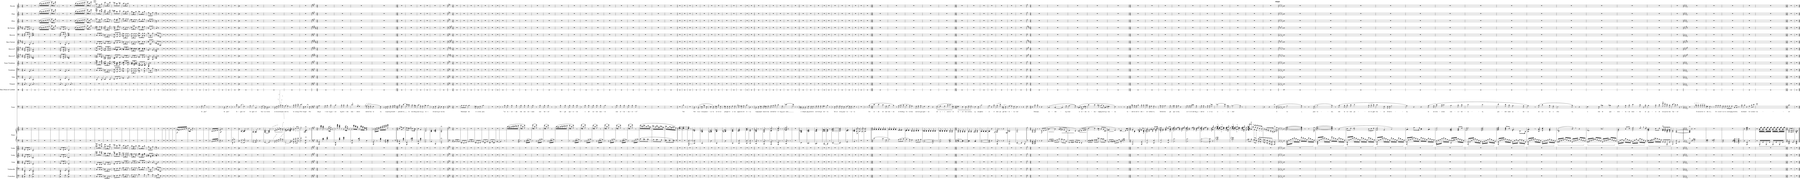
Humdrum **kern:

**kern	**kern	**kern	**kern	**kern	**kern	**kern	**dynam	**kern	**text	**dynam	**kern	**kern	**kern	**kern	**kern	**kern	**kern	**kern	**kern	**kern	**kern	**kern	**kern
*part20	*part19	*part18	*part17	*part16	*part15	*part15	*part15	*part14	*part14	*part14	*part13	*part12	*part11	*part10	*part9	*part8	*part7	*part6	*part5	*part4	*part3	*part2	*part1
*staff21	*staff20	*staff19	*staff18	*staff17	*staff16	*staff15	*staff15/16	*staff14	*staff14	*staff14	*staff13	*staff12	*staff11	*staff10	*staff9	*staff8	*staff7	*staff6	*staff5	*staff4	*staff3	*staff2	*staff1
*I"Contrabass	*I"Violoncello	*I"Viola	*I"Violin	*I"Violin	*I"Piano	*	*	*I"Tonio	*	*	*I"Bass Drum &amp; Cymbals	*I"Timpani	*I"Tuba	*I"Trombone	*I"Tenor Trombone	*I"Horn in F	*I"Horn in F	*I"Bass Clarinet	*I"Bassoon	*I"Bb Clarinet	*I"Oboe	*I"Flute	*I"Piccolo
*I'Cb.	*I'Vc.	*I'Vla.	*I'Vln.	*I'Vln.	*I'Pno.	*	*	*I'T.	*	*	*I'BD &amp; C	*I'Timp.	*I'Tba.	*I'Tbn.	*I'T. Tbn.	*	*	*I'B. Cl.	*I'Bsn.	*I'Bb Cl.	*I'Ob.	*I'Fl.	*I'Picc.
*	*	*	*	*	*	*	*	*	*	*	*stria1	*	*	*	*	*	*	*	*	*	*	*	*
*clefFv4	*clefF4	*clefC3	*clefG2	*clefG2	*clefF4	*clefG2	*	*clefF4	*	*	*clefX	*clefF4	*clefF4	*clefF4	*clefGv2	*clefG2	*clefG2	*clefG2	*clefF4	*clefG2	*clefG2	*clefG2	*clefG^2
*	*	*	*	*	*	*	*	*	*	*	*	*	*	*	*	*Trd4c7	*Trd4c7	*Trd8c14	*	*Trd1c2	*	*	*Trd-7c-12
*k[]	*k[]	*k[]	*k[]	*k[]	*k[]	*k[]	*	*k[]	*	*	*k[]	*k[]	*k[]	*k[]	*k[]	*k[f#]	*k[f#]	*k[f#c#]	*k[]	*k[f#c#]	*k[]	*k[]	*k[]
*M3/8	*M3/8	*M3/8	*M3/8	*M3/8	*M3/8	*M3/8	*	*M3/8	*	*	*M3/8	*M3/8	*M3/8	*M3/8	*M3/8	*M3/8	*M3/8	*M3/8	*M3/8	*M3/8	*M3/8	*M3/8	*M3/8
=1	=1	=1	=1	=1	=1	=1	=1	=1	=1	=1	=1	=1	=1	=1	=1	=1	=1	=1	=1	=1	=1	=1	=1
*	*	*	*	*	*	*	*	*	*	*	*	*	*	*	*	*	*	*	*^	*	*	*	*
4CC\^ 4C\^	4CC/^> 4GG/^>	8.G^/L	8.e^/L	8.e^/L	4.r	4.r	.	4.r	.	.	4.r	8C/	4CC/	4C/	4.r	8.d/ 8.b/L	8.d/ 8.b/L	4d/	8.G/L	4C\	8.f#/L	4.r	4.r	4.r
.	.	.	.	.	.	.	.	.	.	.	.	8r	.	.	.	.	.	.	.	.	.	.	.	.
.	.	16F/K	16d/K	16d/K	.	.	.	.	.	.	.	.	.	.	.	16c/ 16a/K	16c/ 16a/K	.	16F/K	.	16e/K	.	.	.
8GG\	8GG/	8G/J	8e/J	8e/J	.	.	.	.	.	.	.	8GG/	8GG/	8GG/	.	8d/ 8b/J	8d/ 8b/J	8A/	8G/J	8GG\	8f#/J	.	.	.
*	*	*	*	*	*	*	*	*	*	*	*	*	*	*	*	*	*	*	*v	*v	*	*	*	*
=2	=2	=2	=2	=2	=2	=2	=2	=2	=2	=2	=2	=2	=2	=2	=2	=2	=2	=2	=2	=2	=2	=2	=2
4.CC\^ 4.C\^	4.CC/^> 4.GG/^>	4.E^/	4.B-X^/	4.c^/	4.r	4.r	.	4.r	.	.	4.r	8C/	4.CC/	4.C/	4.r	4.B/ 4.e#X/	4.B/ 4.g/	4.d/	4.C\ 4.E\ 4.B-X\	4.d/	4.r	4.r	4.r
.	.	.	.	.	.	.	.	.	.	.	.	8r	.	.	.	.	.	.	.	.	.	.	.
.	.	.	.	.	.	.	.	.	.	.	.	8r	.	.	.	.	.	.	.	.	.	.	.
=3	=3	=3	=3	=3	=3	=3	=3	=3	=3	=3	=3	=3	=3	=3	=3	=3	=3	=3	=3	=3	=3	=3	=3
4.r	4.r	4.r	4.r	4.r	4.r	4.r	.	4.r	.	.	4.r	4.r	4.r	4.r	4.r	4.r	4.r	4.r	4.r	(16dd\LL	(16cc\LL	(16ccc\LL	(16cccc\LL
.	.	.	.	.	.	.	.	.	.	.	.	.	.	.	.	.	.	.	.	16cc#\	16b\	16bb\	16bbb\
.	.	.	.	.	.	.	.	.	.	.	.	.	.	.	.	.	.	.	.	16dd\	16cc\	16ccc\	16cccc\
.	.	.	.	.	.	.	.	.	.	.	.	.	.	.	.	.	.	.	.	16ee\	16dd\	16ddd\	16dddd\
.	.	.	.	.	.	.	.	.	.	.	.	.	.	.	.	.	.	.	.	16ff#\	16ee\	16eee\	16eeee\
.	.	.	.	.	.	.	.	.	.	.	.	.	.	.	.	.	.	.	.	16gg\JJ	16ff\JJ	16fff\JJ	16ffff\JJ
=4	=4	=4	=4	=4	=4	=4	=4	=4	=4	=4	=4	=4	=4	=4	=4	=4	=4	=4	=4	=4	=4	=4	=4
4.r	4.r	4.r	4.r	4.r	4.r	4.r	.	4.r	.	.	4.r	4.r	4.r	4.r	4.r	4.r	4.r	4.r	4.r	16aa\LL	16gg\LL	16ggg\LL	16gggg\LL
.	.	.	.	.	.	.	.	.	.	.	.	.	.	.	.	.	.	.	.	16dd\J)	16cc\J)	16ccc\J)	16cccc\J)
.	.	.	.	.	.	.	.	.	.	.	.	.	.	.	.	.	.	.	.	8aa'\J	8gg'\J	8ggg'\J	8gggg'\J
.	.	.	.	.	.	.	.	.	.	.	.	.	.	.	.	.	.	.	.	8r	8r	8r	8r
=5	=5	=5	=5	=5	=5	=5	=5	=5	=5	=5	=5	=5	=5	=5	=5	=5	=5	=5	=5	=5	=5	=5	=5
*	*	*	*	*	*	*	*	*	*	*	*	*	*	*	*	*	*	*	*^	*	*	*	*
4CC\^ 4C\^	4CC/ 4GG/	8.G/L	8.e/L	8.e/L	4.r	4.r	.	4.r	.	.	4.r	8C/	4CC/	4C/	4.r	8.d/ 8.b/L	8.d/ 8.b/L	4d/	8.G/L	4C\	8.f#/L	4.r	4.r	4.r
.	.	.	.	.	.	.	.	.	.	.	.	8r	.	.	.	.	.	.	.	.	.	.	.	.
.	.	16F/K	16d/K	16d/K	.	.	.	.	.	.	.	.	.	.	.	16c/ 16a/K	16c/ 16a/K	.	16F/K	.	16e/K	.	.	.
8GG\	8GG/	8G/J	8e/J	8e/J	.	.	.	.	.	.	.	8GG/	8GG/	8GG/	.	8d/ 8b/J	8d/ 8b/J	8A/	8G/J	8GG\	8f#/J	.	.	.
*	*	*	*	*	*	*	*	*	*	*	*	*	*	*	*	*	*	*	*v	*v	*	*	*	*
=6	=6	=6	=6	=6	=6	=6	=6	=6	=6	=6	=6	=6	=6	=6	=6	=6	=6	=6	=6	=6	=6	=6	=6
4.CC\^ 4.C\^	4.CC/^^ 4.GG/^^	4.E^^/	4.B-X^^/	4.c^^/	4.r	4.r	.	4.r	.	.	4.r	8r	4.CC/	4.C/	4.r	4.B/ 4.e#X/	4.B/ 4.g/	4.d/	4.C\ 4.E\ 4.B-X\	4.d/	4.r	4.r	4.r
.	.	.	.	.	.	.	.	.	.	.	.	8C/	.	.	.	.	.	.	.	.	.	.	.
.	.	.	.	.	.	.	.	.	.	.	.	8r	.	.	.	.	.	.	.	.	.	.	.
=7	=7	=7	=7	=7	=7	=7	=7	=7	=7	=7	=7	=7	=7	=7	=7	=7	=7	=7	=7	=7	=7	=7	=7
4.r	4.r	4.r	4.r	4.r	4.r	4.r	.	4.r	.	.	4.r	4.r	4.r	4.r	4.r	4.r	4.r	4.r	4.r	(16dd\LL	(16cc\LL	(16ccc\LL	(16cccc\LL
.	.	.	.	.	.	.	.	.	.	.	.	.	.	.	.	.	.	.	.	16cc#\	16b\	16bb\	16bbb\
.	.	.	.	.	.	.	.	.	.	.	.	.	.	.	.	.	.	.	.	16dd\	16cc\	16ccc\	16cccc\
.	.	.	.	.	.	.	.	.	.	.	.	.	.	.	.	.	.	.	.	16ee\	16dd\	16ddd\	16dddd\
.	.	.	.	.	.	.	.	.	.	.	.	.	.	.	.	.	.	.	.	16ff#\	16ee\	16eee\	16eeee\
.	.	.	.	.	.	.	.	.	.	.	.	.	.	.	.	.	.	.	.	16gg\JJ	16ff\JJ	16fff\JJ	16ffff\JJ
=8	=8	=8	=8	=8	=8	=8	=8	=8	=8	=8	=8	=8	=8	=8	=8	=8	=8	=8	=8	=8	=8	=8	=8
4.r	4.r	4.r	4.r	4.r	4.r	4.r	.	4.r	.	.	4.r	4.r	4.r	4.r	4.r	4.r	4.r	4.r	4.r	16aa\LL	16gg\LL	16ggg\LL	16gggg\LL
.	.	.	.	.	.	.	.	.	.	.	.	.	.	.	.	.	.	.	.	16dd\J)	16cc\J)	16ccc\J)	16cccc\J)
.	.	.	.	.	.	.	.	.	.	.	.	.	.	.	.	.	.	.	.	8aa'\J	8gg'\J	8ggg'\J	8gggg'\J
.	.	.	.	.	.	.	.	.	.	.	.	.	.	.	.	.	.	.	.	8r	8r	8r	8r
!!LO:REH:place=s1:a:B:cj:fs=14:t=1
=9	=9	=9	=9	=9	=9	=9	=9	=9	=9	=9	=9	=9	=9	=9	=9	=9	=9	=9	=9	=9	=9	=9	=9
8.CC/L	8.C/L	8.C/L	8.aa-X\ 8.eee-X\L	8.aa-X\ 8.aaa-X\L	4.r	4.r	.	4.r	.	.	4.r	4.r	8CC/	8.C/L	8.B-X\ 8.f\ 8.b-X\L	8.e-X/ 8.b-X/L	8.e-X/ 8.ee-X/L	8.d/L	8.C/L	8.b-X\ 8.ffn\L	8.aa-X\L	8.eee-X\ 8.cccc-X\L	8.aaa-X\L
.	.	.	.	.	.	.	.	.	.	.	.	.	8r	.	.	.	.	.	.	.	.	.	.
16CC/K	16C/K	16C/K	16eee-\K	16eee-X\K	.	.	.	.	.	.	.	.	.	16C/K	16f\K	16b-/K	16b-X/K	16d/K	16C/K	16ff\K	16ee-X\K	16eee-\K	16eee-X\K
8CC/J	8C/J	8C/J	8aa-\ 8eee-\J	8aa-\ 8aaa-\J	.	.	.	.	.	.	.	.	8CC/	8C/J	8B-\ 8f\ 8b-\J	8e-/ 8b-/J	8e-/ 8ee-/J	8d/J	8C/J	8b-\ 8ff\J	8aa-\J	8ccc\ 8aaa\J	8aaa-\J
=10	=10	=10	=10	=10	=10	=10	=10	=10	=10	=10	=10	=10	=10	=10	=10	=10	=10	=10	=10	=10	=10	=10	=10
8.DD-X\L	8.D-X\L	8.D-X/L	8.ff\ 8.aa-X\L	8.ff\ 8.fff\L	4.r	4.r	.	4.r	.	.	4.r	4.r	8DD-X/	8.D-X\L	8.G\ 8.B-X\ 8.g\L	8.A-X/ 8.e-X/L	8.e-X/ 8.cc/L	8.e-X/L	8.D-X\L	8.b-X\ 8.gg\L	8.ff\L	8.aa-X\ 8.fff\L	8.ffff\L
.	.	.	.	.	.	.	.	.	.	.	.	.	8r	.	.	.	.	.	.	.	.	.	.
16DD-\K	16D-\K	16D-/K	16aa-\K	16aa-X\K	.	.	.	.	.	.	.	.	.	16D-\K	16B-\K	16A-/ 16e-/K	16e-/ 16cc/K	16e-/K	16D-\K	16b-\K	16aa-X\K	16aa-\K	16aaa-X\K
8DD-\J	8D-\J	8D-/J	8ff\ 8aa-\J	8ff\ 8fff\J	.	.	.	.	.	.	.	.	8DD-/	8D-\J	8G\ 8B-\ 8g\J	8A-/ 8e-/J	8e-/ 8cc/J	8e-/J	8D-\J	8b-\ 8gg\J	8ff\J	8aa-\ 8fff\J	8ffff\J
=11	=11	=11	=11	=11	=11	=11	=11	=11	=11	=11	=11	=11	=11	=11	=11	=11	=11	=11	=11	=11	=11	=11	=11
8EE-X\L	8E-X\L	8E-X/L	8gg\ 8ddd-X\L	8eee-X\L	4.r	4.r	.	4.r	.	.	4.r	4.r	8EE-X/L	8EE-X/ 8E-X/L	8A\ 8e-X\ 8f\L	8B-X/ 8d/L	8a-X/ 8b-X/L	8fn/L	8EE-X/ 8E-X/L	8.a\ 8.ee-X\L	8gg\L	8ddd-X\ 8eee-X\L	8eeee-X\L
8FF\	8F\	8F/	8dd-X\ 8gg\	8bb-X\	.	.	.	.	.	.	.	.	8FF/	8FF/ 8F/	8E-X\ 8A\ 8c\	8fn/	8fn/ 8a-/	8g/	8FF/ 8F/	.	8dd-X\ 8gg\	8bb-X\	8bbb-X\
.	.	.	.	.	.	.	.	.	.	.	.	.	.	.	.	.	.	.	.	16ee-\ 16aa\K	.	.	.
8GG\J	8G\J	8G/J	8dd-\ 8bb-X\J	8ddd-X\J	.	.	.	.	.	.	.	.	8GG/J	8GG/ 8G/J	8E-\ 8c\ 8e-\J	8d/J	8a-/ 8b-/J	8a/J	8GG/ 8G/J	8ee-\J	8bb-X\J	8ddd-\J	8dddd-X\J
=12	=12	=12	=12	=12	=12	=12	=12	=12	=12	=12	=12	=12	=12	=12	=12	=12	=12	=12	=12	=12	=12	=12	=12
8.AA-X\L	8.A-X\L	8.A-X/L	8.cc\ 8.aa-X\L	8.ccc\L	4.r	4.r	.	4.r	.	.	4.r	4.r	4AA-X/	4AA-X\ 4A-X\	8.D/ 8.B-X/ 8.d/L	8.e-X/L	8.g/ 8.b-X/L	8.b-X\L	8.AA-X\ 8.A-X\L	8.dd\L	8.aa-X\L	8.ccc\L	8.cccc\L
16AA-\K	16A-\K	16A-/K	16cc\ 16aa-\K	16aa-X\K	.	.	.	.	.	.	.	.	.	.	16B-/K	16e-/K	16g/ 16b-/K	16b-\K	16AA-\ 16A-\K	16dd\K	16aa-\K	16aa-X\K	16aaa-X\K
8AA-\J	8A-\J	8A-/J	8cc\ 8aa-\J	8ccc\J	.	.	.	.	.	.	.	.	8AA-/	8AA-\ 8A-\	8D/ 8B-/ 8d/J	8e-/J	8g/ 8b-/J	8b-\J	8AA-\ 8A-\J	8dd\J	8aa-\J	8ccc\J	8cccc\J
=13	=13	=13	=13	=13	=13	=13	=13	=13	=13	=13	=13	=13	=13	=13	=13	=13	=13	=13	=13	=13	=13	=13	=13
8.AA\L	8.A\L	8.A/L	8.b\ 8.ff#X\L	8.bb\L	4.r	4.r	.	4.r	.	.	4.r	4.r	4.r	8.AA\ 8.A\L	8.F/ 8.A/ 8.c/L	8.e/L	8.b-X\ 8.dd-X\L	8.b\L	8.AA\ 8.A\L	8.dd-X\L	8.ff#X\L	8.bb\L	4.r
16AA\K	16A\K	16A/K	16ff#\K	16ff#X\K	.	.	.	.	.	.	.	.	.	16AA\ 16A\K	16C/ 16F/ 16A/K	16e/K	16b-\ 16dd-\K	16b\K	16AA\ 16A\K	16aa-X\K	16ff#\K	16ff#X\K	.
8AA\J	8A\J	8A/J	8b\ 8ff#\J	8bb\J	.	.	.	.	.	.	.	.	.	8AA\ 8A\J	8F/ 8A/ 8c/J	8e/J	8b-\ 8dd-\J	8b\J	8AA\ 8A\J	8dd-\J	8ff#\J	8bb\J	.
=14	=14	=14	=14	=14	=14	=14	=14	=14	=14	=14	=14	=14	=14	=14	=14	=14	=14	=14	=14	=14	=14	=14	=14
4BB-X\	8.B-X\L	8.B-X/L	8.ee-X\ 8.gg\L	8.bb-X\L	4.r	4.r	.	4.r	.	.	4.r	4.r	4.r	8BB-X\ 8B-X\	8BB-X/ 8C/ 8G/L	8.fn/L	8.b-X\ 8.dd\L	8.ccn\L	8.BB-X\ 8.B-X\L	8.ffn\L	8.gg\L	8.bb-X\L	4.r
.	.	.	.	.	.	.	.	.	.	.	.	.	.	8r	8BB-/ 8C/	.	.	.	.	.	.	.	.
.	16B-\K	16B-/K	16b-X\ 16ee-\K	16gg\K	.	.	.	.	.	.	.	.	.	.	.	16f/K	16b-\ 16dd\K	16cc\K	16BB-\ 16B-\K	16cc#\ 16ff\K	16gg\K	16gg\K	.
8BB-\	8B-\J	8B-/J	8ee-\ 8gg\J	8bb-\J	.	.	.	.	.	.	.	.	.	8BB-\ 8B-\	8BB-/ 8C/ 8G/J	8f/J	8b-\ 8dd\J	8cc\J	8BB-\ 8B-\J	8ff\J	8gg\J	8bb-\J	.
=15	=15	=15	=15	=15	=15	=15	=15	=15	=15	=15	=15	=15	=15	=15	=15	=15	=15	=15	=15	=15	=15	=15	=15
4BB-X\	8B-X'\L	8B-X/	8g#X/' 8b-X/'L	8ff'\L	4.r	4.r	.	4.r	.	.	4.r	4.r	4.r	8B-X\L	8FF/ 8AA/ 8F/	8Fn/ 8fn/	8fn/	8ccn'/L	8B-X'\L	8b-X'/L	8b-X'/L	8ff'\L	4.r
.	8BB-X'\	8r	8d/' 8g#/'	8b-X'\	.	.	.	.	.	.	.	.	.	8BB-X\	4r	8r	8r	8cn'/	8BB-X'\	8e'/	8a-X'/	8b-X'\	.
8BB-\	8B-'\J	8B-/	8g#/' 8b-/'J	8ff'\J	.	.	.	.	.	.	.	.	.	8B-\J	.	8F/ 8f/	8f/	8cc'/J	8B-'\J	8b-'/J	8b-'/J	8ff'\J	.
=16	=16	=16	=16	=16	=16	=16	=16	=16	=16	=16	=16	=16	=16	=16	=16	=16	=16	=16	=16	=16	=16	=16	=16
8EE-X\L	8E-X'/L	8E-X/	8g/ 8b-X/	8ee-X\	4.r	4.r	.	4.r	.	.	4.r	4.r	4.r	8E-X\	4.r	8B-X/ 8fn/	8B-X/ 8fn/	8fn'/L	8E-X'/L	8a/	8b-X\	8ee-X\	4.r
8BB-X\	8BB-X'/	4r	4r	4r	.	.	.	.	.	.	.	.	.	4r	.	4r	4r	8cn'/	8BB-X'/	4r	4r	4r	.
8EE-\J	8EE-X'/J	.	.	.	.	.	.	.	.	.	.	.	.	.	.	.	.	8Fn'/J	8EE-X'/J	.	.	.	.
=17	=17	=17	=17	=17	=17	=17	=17	=17	=17	=17	=17	=17	=17	=17	=17	=17	=17	=17	=17	=17	=17	=17	=17
4.r	4.r	4.r	4.r	4.r	4.r	4.r	.	4.r	.	.	4.r	4.r	4.r	4.r	4.r	4.r	4.r	4.r	4.r	4.r	4.r	4.r	4.r
=18	=18	=18	=18	=18	=18	=18	=18	=18	=18	=18	=18	=18	=18	=18	=18	=18	=18	=18	=18	=18	=18	=18	=18
4.r	4.r	4.r	4.r	4.r	4.r	4.r	.	4.r	.	.	4.r	4.r	4.r	4.r	4.r	4.r	4.r	4.r	4.r	4.r	4.r	4.r	4.r
=19	=19	=19	=19	=19	=19	=19	=19	=19	=19	=19	=19	=19	=19	=19	=19	=19	=19	=19	=19	=19	=19	=19	=19
4.r	4.r	4.r	4.r	4.r	4.r	4.r	.	4.r	.	.	4.r	4.r	4.r	4.r	4.r	4.r	4.r	4.r	4.r	4.r	4.r	4.r	4.r
=20	=20	=20	=20	=20	=20	=20	=20	=20	=20	=20	=20	=20	=20	=20	=20	=20	=20	=20	=20	=20	=20	=20	=20
4.r	4.r	4.r	4.r	4.r	4.r	4.r	.	4.r	.	.	4.r	4.r	4.r	4.r	4.r	4.r	4.r	4.r	4.r	4.r	4.r	4.r	4.r
=21	=21	=21	=21	=21	=21	=21	=21	=21	=21	=21	=21	=21	=21	=21	=21	=21	=21	=21	=21	=21	=21	=21	=21
!	!	!	!	!	!	!	!LO:DY:b	!	!	!	!	!	!	!	!	!	!	!	!	!	!	!	!
4.r	4.r	4.r	4.r	4.r	4.r	16g/LL	f	4.r	.	.	4.r	4.r	4.r	4.r	4.r	4.r	4.r	4.r	4.r	4.r	4.r	4.r	4.r
.	.	.	.	.	.	16f#X/	.	.	.	.	.	.	.	.	.	.	.	.	.	.	.	.	.
.	.	.	.	.	.	16g/	.	.	.	.	.	.	.	.	.	.	.	.	.	.	.	.	.
.	.	.	.	.	.	16a/	.	.	.	.	.	.	.	.	.	.	.	.	.	.	.	.	.
.	.	.	.	.	.	16b/	.	.	.	.	.	.	.	.	.	.	.	.	.	.	.	.	.
.	.	.	.	.	.	16cc/JJ	.	.	.	.	.	.	.	.	.	.	.	.	.	.	.	.	.
=22	=22	=22	=22	=22	=22	=22	=22	=22	=22	=22	=22	=22	=22	=22	=22	=22	=22	=22	=22	=22	=22	=22	=22
4.r	4.r	4.r	4.r	4.r	4.r	16dd\LL	.	4.r	.	.	4.r	4.r	4.r	4.r	4.r	4.r	4.r	4.r	4.r	4.r	4.r	4.r	4.r
.	.	.	.	.	.	16g\JJ	.	.	.	.	.	.	.	.	.	.	.	.	.	.	.	.	.
.	.	.	.	.	.	8dd\	.	.	.	.	.	.	.	.	.	.	.	.	.	.	.	.	.
.	.	.	.	.	.	8r	.	.	.	.	.	.	.	.	.	.	.	.	.	.	.	.	.
=23	=23	=23	=23	=23	=23	=23	=23	=23	=23	=23	=23	=23	=23	=23	=23	=23	=23	=23	=23	=23	=23	=23	=23
4.r	4.r	4.r	4.r	4.r	4.r	4.r	.	8r	.	.	4.r	4.r	4.r	4.r	4.r	4.r	4.r	4.r	4.r	4.r	4.r	4.r	4.r
.	.	.	.	.	.	.	.	8r	.	.	.	.	.	.	.	.	.	.	.	.	.	.	.
!	!	!	!	!	!	!	!	!	!LO:LY:b	!	!	!	!	!	!	!	!	!	!	!	!	!	!
.	.	.	.	.	.	.	.	8G\	Si	.	.	.	.	.	.	.	.	.	.	.	.	.	.
=24	=24	=24	=24	=24	=24	=24	=24	=24	=24	=24	=24	=24	=24	=24	=24	=24	=24	=24	=24	=24	=24	=24	=24
!	!	!	!	!	!	!	!	!	!LO:LY:b	!	!	!	!	!	!	!	!	!	!	!	!	!	!
4.r	4.r	4.r	4.r	4.r	4.r	4.r	.	4B\	puo?	.	4.r	4.r	4.r	4.r	4.r	4.r	4.r	4.r	4.r	4.r	4.r	4.r	4.r
.	.	.	.	.	.	.	.	8r	.	.	.	.	.	.	.	.	.	.	.	.	.	.	.
=25	=25	=25	=25	=25	=25	=25	=25	=25	=25	=25	=25	=25	=25	=25	=25	=25	=25	=25	=25	=25	=25	=25	=25
4.r	4.r	4.r	4.r	4.r	8r	8r	.	4.r	.	.	4.r	4.r	4.r	4.r	4.r	4.r	4.r	4.r	4.r	4.r	4.r	4.r	4.r
.	.	.	.	.	16BB/LL	16B/LL	.	.	.	.	.	.	.	.	.	.	.	.	.	.	.	.	.
.	.	.	.	.	16C/	16c/	.	.	.	.	.	.	.	.	.	.	.	.	.	.	.	.	.
.	.	.	.	.	16D/	16d/	.	.	.	.	.	.	.	.	.	.	.	.	.	.	.	.	.
.	.	.	.	.	16E/JJ	16e/JJ	.	.	.	.	.	.	.	.	.	.	.	.	.	.	.	.	.
=26	=26	=26	=26	=26	=26	=26	=26	=26	=26	=26	=26	=26	=26	=26	=26	=26	=26	=26	=26	=26	=26	=26	=26
4.r	4.r	4.r	4.r	4.r	8F\	8fz</	.	8r	.	.	4.r	4.r	4.r	4.r	4.r	4.r	4.r	4.r	4.r	4.r	4.r	4.r	4.r
.	.	.	.	.	4r	4r	.	8r	.	.	.	.	.	.	.	.	.	.	.	.	.	.	.
!	!	!	!	!	!	!	!	!	!LO:LY:b	!	!	!	!	!	!	!	!	!	!	!	!	!	!
.	.	.	.	.	.	.	.	8D\	Si	.	.	.	.	.	.	.	.	.	.	.	.	.	.
=27	=27	=27	=27	=27	=27	=27	=27	=27	=27	=27	=27	=27	=27	=27	=27	=27	=27	=27	=27	=27	=27	=27	=27
!	!	!	!	!	!	!	!	!	!LO:LY:b	!	!	!	!	!	!	!	!	!	!	!	!	!	!
4.r	4.r	4.r	4.r	4.r	4.r	4.r	.	4F\	puo?	.	4.r	4.r	4.r	4.r	4.r	4.r	4.r	4.r	4.r	4.r	4.r	4.r	4.r
.	.	.	.	.	.	.	.	8r	.	.	.	.	.	.	.	.	.	.	.	.	.	.	.
=28	=28	=28	=28	=28	=28	=28	=28	=28	=28	=28	=28	=28	=28	=28	=28	=28	=28	=28	=28	=28	=28	=28	=28
*	*	*	*	*	*^	*	*	*	*	*	*	*	*	*	*	*	*	*	*	*	*	*	*
4.r	4.r	4.r	4.r	4.r	8G'/	8GG\	4.r	.	8r	.	.	4.r	4.r	4.r	4.r	4.r	4.r	4.r	4.r	4.r	4.r	4.r	4.r	4.r
.	.	.	.	.	4r	4r	.	.	8r	.	.	.	.	.	.	.	.	.	.	.	.	.	.	.
!	!	!	!	!	!	!	!	!	!	!LO:LY:b	!	!	!	!	!	!	!	!	!	!	!	!	!	!
.	.	.	.	.	.	.	.	.	8d\	Si-	.	.	.	.	.	.	.	.	.	.	.	.	.	.
*	*	*	*	*	*v	*v	*	*	*	*	*	*	*	*	*	*	*	*	*	*	*	*	*	*
=29	=29	=29	=29	=29	=29	=29	=29	=29	=29	=29	=29	=29	=29	=29	=29	=29	=29	=29	=29	=29	=29	=29	=29
*M4/4	*M4/4	*M4/4	*M4/4	*M4/4	*M4/4	*M4/4	*	*M4/4	*	*	*M4/4	*M4/4	*M4/4	*M4/4	*M4/4	*M4/4	*M4/4	*M4/4	*M4/4	*M4/4	*M4/4	*M4/4	*M4/4
*met(c)	*met(c)	*met(c)	*met(c)	*met(c)	*met(c)	*met(c)	*	*met(c)	*	*	*met(c)	*met(c)	*met(c)	*met(c)	*met(c)	*met(c)	*met(c)	*met(c)	*met(c)	*met(c)	*met(c)	*met(c)	*met(c)
!	!	!	!	!	!	!	!	!	!LO:LY:b	!	!	!	!	!	!	!	!	!	!	!	!	!	!
1r	1r	1r	1r	1r	[2FF/ [2F/	[2A/ [2c/ [2d/	.	(2d\	-gno-	.	1r	1r	1r	1r	1r	1r	1r	1r	1r	1r	1r	1r	1r
!	!	!	!	!	!	!	!	!	!LO:LY:b	!	!	!	!	!	!	!	!	!	!	!	!	!	!
.	.	.	.	.	8FF/] 8F/]	8A/] 8c/] 8d/]	.	4F\)	-re!	.	.	.	.	.	.	.	.	.	.	.	.	.	.
.	.	.	.	.	8r	8r	.	.	.	.	.	.	.	.	.	.	.	.	.	.	.	.	.
.	.	.	.	.	4r	4r	.	8r	.	.	.	.	.	.	.	.	.	.	.	.	.	.	.
!	!	!	!	!	!	!	!	!	!LO:LY:b	!	!	!	!	!	!	!	!	!	!	!	!	!	!
.	.	.	.	.	.	.	.	8A\	Si-	.	.	.	.	.	.	.	.	.	.	.	.	.	.
=30	=30	=30	=30	=30	=30	=30	=30	=30	=30	=30	=30	=30	=30	=30	=30	=30	=30	=30	=30	=30	=30	=30	=30
!	!	!	!	!	!	!	!	!	!LO:LY:b	!	!	!	!	!	!	!	!	!	!	!	!	!	!
1r	1r	1r	1r	1r	[2GG/ [2D/	[2F/ [2A/	.	2A/	-gno-	.	1r	1r	1r	1r	1r	1r	1r	1r	1r	1r	1r	1r	1r
!	!	!	!	!	!	!	!	!	!LO:LY:b	!	!	!	!	!	!	!	!	!	!	!	!	!	!
.	.	.	.	.	8GG/] 8D/]	8F/] 8A/]	.	4BB/	-ri!	.	.	.	.	.	.	.	.	.	.	.	.	.	.
.	.	.	.	.	8r	8r	.	.	.	.	.	.	.	.	.	.	.	.	.	.	.	.	.
.	.	.	.	.	4r	4r	.	8r	.	.	.	.	.	.	.	.	.	.	.	.	.	.	.
!	!	!	!	!	!	!	!	!	!LO:LY:b	!	!	!	!	!	!	!	!	!	!	!	!	!	!
.	.	.	.	.	.	.	.	(8F\	Scu-	.	.	.	.	.	.	.	.	.	.	.	.	.	.
=31	=31	=31	=31	=31	=31	=31	=31	=31	=31	=31	=31	=31	=31	=31	=31	=31	=31	=31	=31	=31	=31	=31	=31
!	!	!	!	!	!	!	!	!	!LO:LY:b	!	!	!	!	!	!	!	!	!	!	!	!	!	!
1r	1r	1r	1r	1r	[4GG/	([4F/ [4B/ 4e/	.	8.E\)	-sa-	.	1r	1r	1r	1r	1r	1r	1r	1r	1r	1r	1r	1r	1r
!	!	!	!	!	!	!	!	!	!LO:LY:b	!	!	!	!	!	!	!	!	!	!	!	!	!	!
.	.	.	.	.	.	.	.	16D\	-te-	.	.	.	.	.	.	.	.	.	.	.	.	.	.
!	!	!	!	!	!	!	!	!	!LO:LY:b	!	!	!	!	!	!	!	!	!	!	!	!	!	!
.	.	.	.	.	8GG/]	8F/] 8B/] 8d/)	.	4D\	-mi	.	.	.	.	.	.	.	.	.	.	.	.	.	.
.	.	.	.	.	8r	8r	.	.	.	.	.	.	.	.	.	.	.	.	.	.	.	.	.
.	.	.	.	.	12r	12r	.	12r	.	.	.	.	.	.	.	.	.	.	.	.	.	.	.
!	!	!	!	!	!	!	!LO:HP:b	!	!LO:LY:b	!	!	!	!	!	!	!	!	!	!	!	!	!	!
.	.	.	.	.	12D\	12d/	<	12D\	se	.	.	.	.	.	.	.	.	.	.	.	.	.	.
!	!	!	!	!	!	!	!	!	!LO:LY:b	!	!	!	!	!	!	!	!	!	!	!	!	!	!
.	.	.	.	.	12F\	12f/	.	12F\	da	.	.	.	.	.	.	.	.	.	.	.	.	.	.
!	!	!	!	!	!	!	!	!	!LO:LY:b	!	!	!	!	!	!	!	!	!	!	!	!	!	!
.	.	.	.	.	12A\	12a/	.	12A\	sol	.	.	.	.	.	.	.	.	.	.	.	.	.	.
!	!	!	!	!	!	!	!	!	!LO:LY:b	!	!	!	!	!	!	!	!	!	!	!	!	!	!
.	.	.	.	.	12c\	12cc\	.	12c\	mi	.	.	.	.	.	.	.	.	.	.	.	.	.	.
!	!	!	!	!	!	!	!	!	!LO:LY:b	!	!	!	!	!	!	!	!	!	!	!	!	!	!
.	.	.	.	.	12B\	12b\	.	12B\	pre-	.	.	.	.	.	.	.	.	.	.	.	.	.	.
.	.	.	.	.	.	.	[	.	.	.	.	.	.	.	.	.	.	.	.	.	.	.	.
=32	=32	=32	=32	=32	=32	=32	=32	=32	=32	=32	=32	=32	=32	=32	=32	=32	=32	=32	=32	=32	=32	=32	=32
*	*	*	*	*	*	*^	*	*	*	*	*	*	*	*	*	*	*	*	*	*	*	*	*
!	!	!	!	!	!	!	!	!	!	!LO:LY:b	!	!	!	!	!	!	!	!	!	!	!	!	!	!
1r	1r	1r	1r	1r	[2GG/	[2c/ [2e/	(4a\	.	(4A\	-sen-	.	1r	1r	1r	1r	1r	1r	1r	1r	1r	1r	1r	1r	1r
!	!	!	!	!	!	!	!	!	!	!LO:LY:b	!	!	!	!	!	!	!	!	!	!	!	!	!	!
.	.	.	.	.	.	.	[4g/)	.	4G\)	-to.	.	.	.	.	.	.	.	.	.	.	.	.	.	.
.	.	.	.	.	16GG/]	16c/] 16e/]	16g/]	.	8r	.	.	.	.	.	.	.	.	.	.	.	.	.	.	.
.	.	.	.	.	16r	16r	4..ryy	.	.	.	.	.	.	.	.	.	.	.	.	.	.	.	.	.
!	!	!	!	!	!	!	!	!	!	!LO:LY:b	!	!	!	!	!	!	!	!	!	!	!	!	!	!
.	.	.	.	.	8BB\^ 8B\^	8b^\	.	.	8B^\	Io	.	.	.	.	.	.	.	.	.	.	.	.	.	.
!	!	!	!	!	!	!	!	!	!	!LO:LY:b	!	!	!	!	!	!	!	!	!	!	!	!	!	!
.	.	.	.	.	8C\^ 8c\^L	8cc^/L	.	.	8c^\	so-	.	.	.	.	.	.	.	.	.	.	.	.	.	.
!	!	!	!	!	!	!	!	!	!	!LO:LY:b	!	!	!	!	!	!	!	!	!	!	!	!	!	!
.	.	.	.	.	8D\^ 8d\^J	8dd^/J	.	.	8d^\	-no͜ il	.	.	.	.	.	.	.	.	.	.	.	.	.	.
*	*	*	*	*	*	*v	*v	*	*	*	*	*	*	*	*	*	*	*	*	*	*	*	*	*
=33	=33	=33	=33	=33	=33	=33	=33	=33	=33	=33	=33	=33	=33	=33	=33	=33	=33	=33	=33	=33	=33	=33	=33
!	!	!	!	!	!	!	!	!	!LO:LY:b	!	!	!	!	!	!	!	!	!	!	!	!	!	!
1r	1r	1r	1r	1r	2E\^ 2e\^	2ee^\	.	4..e\	Pro-	.	1r	1r	1r	1r	1r	1r	1r	1r	1r	1r	1r	1r	1r
!	!	!	!	!	!	!	!	!	!LO:LY:b	!	!	!	!	!	!	!	!	!	!	!	!	!	!
.	.	.	.	.	.	.	.	16E\	-lo-	.	.	.	.	.	.	.	.	.	.	.	.	.	.
!	!	!	!	!	!	!	!	!	!LO:LY:b	!	!	!	!	!	!	!	!	!	!	!	!	!	!
.	.	.	.	.	4.EE/;< 4.E/;<	4.G#X/;< 4.d/;< 4.e/;<	.	4E\	-go!	.	.	.	.	.	.	.	.	.	.	.	.	.	.
.	.	.	.	.	.	.	.	8r;<	.	.	.	.	.	.	.	.	.	.	.	.	.	.	.
!	!	!	!	!	!	!	!	!	!LO:LY:b	!	!	!	!	!	!	!	!	!	!	!	!	!	!
.	.	.	.	.	8r	8r	.	8E\	Poi	.	.	.	.	.	.	.	.	.	.	.	.	.	.
=34||	=34||	=34||	=34||	=34||	=34||	=34||	=34||	=34||	=34||	=34||	=34||	=34||	=34||	=34||	=34||	=34||	=34||	=34||	=34||	=34||	=34||	=34||	=34||
*k[f#c#g#]	*k[f#c#g#]	*k[f#c#g#]	*k[f#c#g#]	*k[f#c#g#]	*k[f#c#g#]	*k[f#c#g#]	*	*k[f#c#g#]	*	*	*	*k[f#c#g#]	*k[f#c#g#]	*k[f#c#g#]	*k[f#c#g#]	*k[f#c#g#d#]	*k[f#c#g#d#]	*k[f#c#g#d#a#]	*k[f#c#g#]	*k[f#c#g#d#a#]	*k[f#c#g#]	*k[f#c#g#]	*k[f#c#g#]
*M3/4	*M3/4	*M3/4	*M3/4	*M3/4	*M3/4	*M3/4	*	*M3/4	*	*	*M3/4	*M3/4	*M3/4	*M3/4	*M3/4	*M3/4	*M3/4	*M3/4	*M3/4	*M3/4	*M3/4	*M3/4	*M3/4
!	!	!	!	!	!	!	!	!	!LO:LY:b	!	!	!	!	!	!	!	!	!	!	!	!	!	!
2.r	2.r	2.r	2.r	2.r	4AAA/ 4AA/	8r	.	4.A\	che͜ in	.	2.r	2.r	2.r	2.r	2.r	2.r	2.r	2.r	2.r	2.r	2.r	2.r	2.r
.	.	.	.	.	.	8aa\' 8ccc#\' 8eee\'	.	.	.	.	.	.	.	.	.	.	.	.	.	.	.	.	.
.	.	.	.	.	4A\ 4c#\ 4e\	8ee\' 8aa\' 8ccc#\'	.	.	.	.	.	.	.	.	.	.	.	.	.	.	.	.	.
!	!	!	!	!	!	!	!	!	!LO:LY:b	!	!	!	!	!	!	!	!	!	!	!	!	!	!
.	.	.	.	.	.	8r	.	8A\	i-	.	.	.	.	.	.	.	.	.	.	.	.	.	.
!	!	!	!	!	!	!	!	!	!LO:LY:b	!	!	!	!	!	!	!	!	!	!	!	!	!	!
.	.	.	.	.	4c#\ 4e\ 4a\	16r	.	8B\	-sce-	.	.	.	.	.	.	.	.	.	.	.	.	.	.
.	.	.	.	.	.	(16cc#\ 16aa\LL	.	.	.	.	.	.	.	.	.	.	.	.	.	.	.	.	.
!	!	!	!	!	!	!	!	!	!LO:LY:b	!	!	!	!	!	!	!	!	!	!	!	!	!	!
.	.	.	.	.	.	16a\' 16ff#\'JJ)	.	8c#\	-na͜ an-	.	.	.	.	.	.	.	.	.	.	.	.	.	.
.	.	.	.	.	.	16r	.	.	.	.	.	.	.	.	.	.	.	.	.	.	.	.	.
=35	=35	=35	=35	=35	=35	=35	=35	=35	=35	=35	=35	=35	=35	=35	=35	=35	=35	=35	=35	=35	=35	=35	=35
!	!	!	!	!	!	!	!	!	!LO:LY:b	!	!	!	!	!	!	!	!	!	!	!	!	!	!
2.r	2.r	2.r	2.r	2.r	4FFF#/ 4FF#/	8r	.	4.c#\	-cor	.	2.r	2.r	2.r	2.r	2.r	2.r	2.r	2.r	2.r	2.r	2.r	2.r	2.r
.	.	.	.	.	.	8ccc#\' 8fff#\' 8aaa\'	.	.	.	.	.	.	.	.	.	.	.	.	.	.	.	.	.
.	.	.	.	.	4A\ 4c#\ 4f#\	8aa\' 8ccc#\' 8fff#\'	.	.	.	.	.	.	.	.	.	.	.	.	.	.	.	.	.
!	!	!	!	!	!	!	!	!	!LO:LY:b	!	!	!	!	!	!	!	!	!	!	!	!	!	!
.	.	.	.	.	.	8r	.	8c#\	le͜ an-	.	.	.	.	.	.	.	.	.	.	.	.	.	.
!	!	!	!	!	!	!	!	!	!LO:LY:b	!	!	!	!	!	!	!	!	!	!	!	!	!	!
.	.	.	.	.	4c#\ 4f#\ 4a\	16r	.	8c#\	-ti-	.	.	.	.	.	.	.	.	.	.	.	.	.	.
.	.	.	.	.	.	(16ff#\ 16ccc#\LL	.	.	.	.	.	.	.	.	.	.	.	.	.	.	.	.	.
!	!	!	!	!	!	!	!	!	!LO:LY:b	!	!	!	!	!	!	!	!	!	!	!	!	!	!
.	.	.	.	.	.	16cc#\' 16aa\'JJ)	.	8c#\	-che	.	.	.	.	.	.	.	.	.	.	.	.	.	.
.	.	.	.	.	.	16r	.	.	.	.	.	.	.	.	.	.	.	.	.	.	.	.	.
=36	=36	=36	=36	=36	=36	=36	=36	=36	=36	=36	=36	=36	=36	=36	=36	=36	=36	=36	=36	=36	=36	=36	=36
!	!	!	!	!	!	!	!	!	!LO:LY:b	!	!	!	!	!	!	!	!	!	!	!	!	!	!
2.r	2.r	2.r	2.r	2.r	4EE/ 4E/	16r	.	8.d/	mas-	.	2.r	2.r	2.r	2.r	2.r	2.r	2.r	2.r	2.r	2.r	2.r	2.r	2.r
.	.	.	.	.	.	16ddd\' 16fff#\'LL	.	.	.	.	.	.	.	.	.	.	.	.	.	.	.	.	.
.	.	.	.	.	.	16bb\' 16ddd\'	.	.	.	.	.	.	.	.	.	.	.	.	.	.	.	.	.
!	!	!	!	!	!	!	!	!	!LO:LY:b	!	!	!	!	!	!	!	!	!	!	!	!	!	!
.	.	.	.	.	.	16ff#\' 16bb\'JJ	.	16F#/	-che-	.	.	.	.	.	.	.	.	.	.	.	.	.	.
!	!	!	!	!	!	!	!	!	!LO:LY:b	!	!	!	!	!	!	!	!	!	!	!	!	!	!
.	.	.	.	.	4G#\ 4d\ 4e\	16r	.	4F#/	-re	.	.	.	.	.	.	.	.	.	.	.	.	.	.
.	.	.	.	.	.	16bb\' 16ddd\'LL	.	.	.	.	.	.	.	.	.	.	.	.	.	.	.	.	.
.	.	.	.	.	.	16ff#\' 16bb\'	.	.	.	.	.	.	.	.	.	.	.	.	.	.	.	.	.
.	.	.	.	.	.	16dd\' 16ff#\'JJ	.	.	.	.	.	.	.	.	.	.	.	.	.	.	.	.	.
.	.	.	.	.	.	.	.	(8qA/	.	.	.	.	.	.	.	.	.	.	.	.	.	.	.
!	!	!	!	!	!	!	!	!	!LO:LY:b	!	!	!	!	!	!	!	!	!	!	!	!	!	!
.	.	.	.	.	4E\	4g#\ 4dd\ 4ee\	.	((12G#\)	met-	.	.	.	.	.	.	.	.	.	.	.	.	.	.
!	!	!	!	!	!	!	!	!	!LO:LY:b	!	!	!	!	!	!	!	!	!	!	!	!	!	!
.	.	.	.	.	.	.	.	12F#\)	-te	.	.	.	.	.	.	.	.	.	.	.	.	.	.
!	!	!	!	!	!	!	!	!	!LO:LY:b	!	!	!	!	!	!	!	!	!	!	!	!	!	!
.	.	.	.	.	.	.	.	12G#\	l'au	.	.	.	.	.	.	.	.	.	.	.	.	.	.
=37	=37	=37	=37	=37	=37	=37	=37	=37	=37	=37	=37	=37	=37	=37	=37	=37	=37	=37	=37	=37	=37	=37	=37
!	!	!	!	!	!	!	!	!	!LO:LY:b	!	!	!	!	!	!	!	!	!	!	!	!	!	!
2.r	2.r	2.r	2.r	2.r	8AAA/ 8AA/	16r	.	4F#\	to	.	2.r	2.r	2.r	2.r	2.r	2.r	2.r	2.r	2.r	2.r	2.r	2.r	2.r
.	.	.	.	.	.	16f#\' 16cc#\'LL	.	.	.	.	.	.	.	.	.	.	.	.	.	.	.	.	.
.	.	.	.	.	8r	16a\' 16ee\'	.	.	.	.	.	.	.	.	.	.	.	.	.	.	.	.	.
.	.	.	.	.	.	16cc#\' 16ff#\'JJ	.	.	.	.	.	.	.	.	.	.	.	.	.	.	.	.	.
!	!	!	!	!	!	!	!	!	!LO:LY:b	!	!	!	!	!	!	!	!	!	!	!	!	!	!
.	.	.	.	.	8A\ 8c#\ 8e\	16ee\' 16aa\'LL	.	8E\)	re;	.	.	.	.	.	.	.	.	.	.	.	.	.	.
.	.	.	.	.	.	16ff#\' 16ccc#\'	.	.	.	.	.	.	.	.	.	.	.	.	.	.	.	.	.
.	.	.	.	.	8r	16aa\' 16eee\'	.	16r	.	.	.	.	.	.	.	.	.	.	.	.	.	.	.
!	!	!	!	!	!	!	!	!	!LO:LY:b	!	!	!	!	!	!	!	!	!	!	!	!	!	!
.	.	.	.	.	.	16ccc#\' 16fff#\'JJ	.	16E\	in	.	.	.	.	.	.	.	.	.	.	.	.	.	.
*	*	*	*	*	*clefG2	*	*	*	*	*	*	*	*	*	*	*	*	*	*	*	*	*	*
!	!	!	!	!	!	!	!	!	!LO:LY:b	!	!	!	!	!	!	!	!	!	!	!	!	!	!
.	.	.	.	.	8a\ 8cc#\ 8ee\	8eee\ 8aaa\	.	16F#\	par-	.	.	.	.	.	.	.	.	.	.	.	.	.	.
!	!	!	!	!	!	!	!	!	!LO:LY:b	!	!	!	!	!	!	!	!	!	!	!	!	!	!
.	.	.	.	.	.	.	.	16G#\	-te͜ ei	.	.	.	.	.	.	.	.	.	.	.	.	.	.
!	!	!	!	!	!	!	!	!	!LO:LY:b	!	!	!	!	!	!	!	!	!	!	!	!	!	!
.	.	.	.	.	8r	8r	.	16A\	vuol	.	.	.	.	.	.	.	.	.	.	.	.	.	.
!	!	!	!	!	!	!	!	!	!LO:LY:b	!	!	!	!	!	!	!	!	!	!	!	!	!	!
.	.	.	.	.	.	.	.	16B\	ri-	.	.	.	.	.	.	.	.	.	.	.	.	.	.
=38||	=38||	=38||	=38||	=38||	=38||	=38||	=38||	=38||	=38||	=38||	=38||	=38||	=38||	=38||	=38||	=38||	=38||	=38||	=38||	=38||	=38||	=38||	=38||
*	*	*	*	*	*clefF4	*	*	*	*	*	*	*	*	*	*	*	*	*	*	*	*	*	*
*M2/4	*M2/4	*M2/4	*M2/4	*M2/4	*M2/4	*M2/4	*	*M2/4	*	*	*M2/4	*M2/4	*M2/4	*M2/4	*M2/4	*M2/4	*M2/4	*M2/4	*M2/4	*M2/4	*M2/4	*M2/4	*M2/4
!	!	!	!	!	!	!	!	!	!LO:LY:b	!	!	!	!	!	!	!	!	!	!	!	!	!	!
2r	2r	2r	2r	2r	4CC#/ 4C#/	8.cc#/L	.	8.c#\	-pren-	.	2r	2r	2r	2r	2r	2r	2r	2r	2r	2r	2r	2r	2r
!	!	!	!	!	!	!	!	!	!LO:LY:b	!	!	!	!	!	!	!	!	!	!	!	!	!	!
.	.	.	.	.	.	16g#/Jk	.	16G#\	-de-	.	.	.	.	.	.	.	.	.	.	.	.	.	.
!	!	!	!	!	!	!	!	!	!LO:LY:b	!	!	!	!	!	!	!	!	!	!	!	!	!	!
.	.	.	.	.	4G#\ 4c#\ 4e\	[4ee\	.	[4e\	-re	.	.	.	.	.	.	.	.	.	.	.	.	.	.
=39	=39	=39	=39	=39	=39	=39	=39	=39	=39	=39	=39	=39	=39	=39	=39	=39	=39	=39	=39	=39	=39	=39	=39
2r	2r	2r	2r	2r	4GGG#/ 4GG#/	8ee\L]	.	8e\]	.	.	2r	2r	2r	2r	2r	2r	2r	2r	2r	2r	2r	2r	2r
!	!	!	!	!	!	!	!	!	!LO:LY:b	!	!	!	!	!	!	!	!	!	!	!	!	!	!
.	.	.	.	.	.	8dd#X\J	.	8d#X\	le	.	.	.	.	.	.	.	.	.	.	.	.	.	.
.	.	.	.	.	.	8qcc#/L	.	.	.	.	.	.	.	.	.	.	.	.	.	.	.	.	.
.	.	.	.	.	.	8qdd#/J	.	.	.	.	.	.	.	.	.	.	.	.	.	.	.	.	.
!	!	!	!	!	!	!	!	!	!LO:LY:b	!	!	!	!	!	!	!	!	!	!	!	!	!	!
.	.	.	.	.	4G#\ 4d#X\ 4f#\	8.cc#\L	.	8.c#\	vec-	.	.	.	.	.	.	.	.	.	.	.	.	.	.
!	!	!	!	!	!	!	!	!	!LO:LY:b	!	!	!	!	!	!	!	!	!	!	!	!	!	!
.	.	.	.	.	.	16b#X\Jk	.	16B#X\	-chie͜ u-	.	.	.	.	.	.	.	.	.	.	.	.	.	.
=40	=40	=40	=40	=40	=40	=40	=40	=40	=40	=40	=40	=40	=40	=40	=40	=40	=40	=40	=40	=40	=40	=40	=40
!	!	!	!	!	!	!	!	!	!LO:LY:b	!	!	!	!	!	!	!	!	!	!	!	!	!	!
2r	2r	2r	2r	2r	4CC#/ 4C#/	4cc#\	.	(4c#\	-san-	.	2r	2r	2r	2r	2r	2r	2r	2r	2r	2r	2r	2r	2r
!	!	!	!	!	!	!	!	!	!LO:LY:b	!	!	!	!	!	!	!	!	!	!	!	!	!	!
.	.	.	.	.	4G#\ 4c#\ 4e\	4g#/	.	8G#\)	-ze,	.	.	.	.	.	.	.	.	.	.	.	.	.	.
!	!	!	!	!	!	!	!	!	!LO:LY:b	!	!	!	!	!	!	!	!	!	!	!	!	!	!
.	.	.	.	.	.	.	.	8G#\	e͜ a	.	.	.	.	.	.	.	.	.	.	.	.	.	.
=41	=41	=41	=41	=41	=41	=41	=41	=41	=41	=41	=41	=41	=41	=41	=41	=41	=41	=41	=41	=41	=41	=41	=41
!	!	!	!	!	!	!	!	!	!LO:LY:b	!	!	!	!	!	!	!	!	!	!	!	!	!	!
2r	2r	2r	2r	2r	2BB\ 2G#\	2B/ 2e/ 2b/	.	4Bn\	vo-	.	2r	2r	2r	2r	2r	2r	2r	2r	2r	2r	2r	2r	2r
!	!	!	!	!	!	!	!	!	!LO:LY:b	!	!	!	!	!	!	!	!	!	!	!	!	!	!
.	.	.	.	.	.	.	.	4B\	-i	.	.	.	.	.	.	.	.	.	.	.	.	.	.
=42	=42	=42	=42	=42	=42	=42	=42	=42	=42	=42	=42	=42	=42	=42	=42	=42	=42	=42	=42	=42	=42	=42	=42
2r	2r	2r	2r	2r	4BB/	4A/ 4c#/ 4e/	.	8r	.	.	2r	2r	2r	2r	2r	2r	2r	2r	2r	2r	2r	2r	2r
!	!	!	!	!	!	!	!	!	!LO:LY:b	!	!	!	!	!	!	!	!	!	!	!	!	!	!
.	.	.	.	.	.	.	.	8E\	di	.	.	.	.	.	.	.	.	.	.	.	.	.	.
!	!	!	!	!	!	!	!	!	!LO:LY:b	!	!	!	!	!	!	!	!	!	!	!	!	!	!
.	.	.	.	.	4BBB/	4A/ 4d#X/ 4f#/	.	8.F#\	nuo-	.	.	.	.	.	.	.	.	.	.	.	.	.	.
!	!	!	!	!	!	!	!	!	!LO:LY:b	!	!	!	!	!	!	!	!	!	!	!	!	!	!
.	.	.	.	.	.	.	.	16BB/	-vo͜ in	.	.	.	.	.	.	.	.	.	.	.	.	.	.
=43	=43	=43	=43	=43	=43	=43	=43	=43	=43	=43	=43	=43	=43	=43	=43	=43	=43	=43	=43	=43	=43	=43	=43
!	!	!	!	!	!	!	!	!	!LO:LY:b	!	!	!	!	!	!	!	!	!	!	!	!	!	!
2r	2r	2r	2r	2r	2EE/;< 2BB/;<	2G#/;< 2B/;< 2e/;<	.	4E\	via-	.	2r	2r	2r	2r	2r	2r	2r	2r	2r	2r	2r	2r	2r
!	!	!	!	!	!	!	!	!	!LO:LY:b	!	!	!	!	!	!	!	!	!	!	!	!	!	!
.	.	.	.	.	.	.	.	8E\	-mi.	.	.	.	.	.	.	.	.	.	.	.	.	.	.
.	.	.	.	.	.	.	.	8r;<	.	.	.	.	.	.	.	.	.	.	.	.	.	.	.
=44||	=44||	=44||	=44||	=44||	=44||	=44||	=44||	=44||	=44||	=44||	=44||	=44||	=44||	=44||	=44||	=44||	=44||	=44||	=44||	=44||	=44||	=44||	=44||
*k[f#]	*k[f#]	*k[f#]	*k[f#]	*k[f#]	*k[f#]	*k[f#]	*	*k[f#]	*	*	*	*k[f#]	*k[f#]	*k[f#]	*k[f#]	*k[f#c#]	*k[f#c#]	*k[f#c#g#]	*k[f#]	*k[f#c#g#]	*k[f#]	*k[f#]	*k[f#]
*M3/8	*M3/8	*M3/8	*M3/8	*M3/8	*M3/8	*M3/8	*	*M3/8	*	*	*M3/8	*M3/8	*M3/8	*M3/8	*M3/8	*M3/8	*M3/8	*M3/8	*M3/8	*M3/8	*M3/8	*M3/8	*M3/8
4.r	4.r	4.r	4.r	4.r	8.BB/L	4.r	.	4.r	.	.	4.r	4.r	4.r	4.r	4.r	4.r	4.r	4.r	4.r	4.r	4.r	4.r	4.r
.	.	.	.	.	16BB/K	.	.	.	.	.	.	.	.	.	.	.	.	.	.	.	.	.	.
.	.	.	.	.	8BB/J	.	.	.	.	.	.	.	.	.	.	.	.	.	.	.	.	.	.
=45	=45	=45	=45	=45	=45	=45	=45	=45	=45	=45	=45	=45	=45	=45	=45	=45	=45	=45	=45	=45	=45	=45	=45
!	!	!	!	!	!	!	!	!	!LO:LY:b	!	!	!	!	!	!	!	!	!	!	!	!	!	!
4.r	4.r	4.r	4.r	4.r	8FFn'/L	4.r	.	8B\L	Ma	.	4.r	4.r	4.r	4.r	4.r	4.r	4.r	4.r	4.r	4.r	4.r	4.r	4.r
!	!	!	!	!	!	!	!	!	!LO:LY:b	!	!	!	!	!	!	!	!	!	!	!	!	!	!
.	.	.	.	.	8EE'/	.	.	8B\	non	.	.	.	.	.	.	.	.	.	.	.	.	.	.
!	!	!	!	!	!	!	!	!	!LO:LY:b	!	!	!	!	!	!	!	!	!	!	!	!	!	!
.	.	.	.	.	8FF'/J	.	.	8B\J	per	.	.	.	.	.	.	.	.	.	.	.	.	.	.
=46	=46	=46	=46	=46	=46	=46	=46	=46	=46	=46	=46	=46	=46	=46	=46	=46	=46	=46	=46	=46	=46	=46	=46
!	!	!	!	!	!	!	!	!	!LO:LY:b	!	!	!	!	!	!	!	!	!	!	!	!	!	!
4.r	4.r	4.r	4.r	4.r	8.BB/L	4.r	.	4.B\	dir	.	4.r	4.r	4.r	4.r	4.r	4.r	4.r	4.r	4.r	4.r	4.r	4.r	4.r
.	.	.	.	.	16BB/K	.	.	.	.	.	.	.	.	.	.	.	.	.	.	.	.	.	.
.	.	.	.	.	8BB/J	.	.	.	.	.	.	.	.	.	.	.	.	.	.	.	.	.	.
=47	=47	=47	=47	=47	=47	=47	=47	=47	=47	=47	=47	=47	=47	=47	=47	=47	=47	=47	=47	=47	=47	=47	=47
!	!	!	!	!	!	!	!	!	!LO:LY:b	!	!	!	!	!	!	!	!	!	!	!	!	!	!
4.r	4.r	4.r	4.r	4.r	8FFn'/L	4.r	.	8Fn\	vi	.	4.r	4.r	4.r	4.r	4.r	4.r	4.r	4.r	4.r	4.r	4.r	4.r	4.r
!	!	!	!	!	!	!	!	!	!LO:LY:b	!	!	!	!	!	!	!	!	!	!	!	!	!	!
.	.	.	.	.	8EE'/	.	.	8E\	co-	.	.	.	.	.	.	.	.	.	.	.	.	.	.
!	!	!	!	!	!	!	!	!	!LO:LY:b	!	!	!	!	!	!	!	!	!	!	!	!	!	!
.	.	.	.	.	8FF'/J	.	.	8F\	-me	.	.	.	.	.	.	.	.	.	.	.	.	.	.
=48	=48	=48	=48	=48	=48	=48	=48	=48	=48	=48	=48	=48	=48	=48	=48	=48	=48	=48	=48	=48	=48	=48	=48
!	!	!	!	!	!	!	!	!	!LO:LY:b	!	!	!	!	!	!	!	!	!	!	!	!	!	!
4.r	4.r	4.r	4.r	4.r	8BB'/L	4.r	.	4.B\	pria:	.	4.r	4.r	4.r	4.r	4.r	4.r	4.r	4.r	4.r	4.r	4.r	4.r	4.r
.	.	.	.	.	8FFn'/	.	.	.	.	.	.	.	.	.	.	.	.	.	.	.	.	.	.
.	.	.	.	.	8BB'/J	.	.	.	.	.	.	.	.	.	.	.	.	.	.	.	.	.	.
=49	=49	=49	=49	=49	=49	=49	=49	=49	=49	=49	=49	=49	=49	=49	=49	=49	=49	=49	=49	=49	=49	=49	=49
4.r	4.r	4.r	4.r	4.r	8FFn'/L	4.r	.	4.r	.	.	4.r	4.r	4.r	4.r	4.r	4.r	4.r	4.r	4.r	4.r	4.r	4.r	4.r
.	.	.	.	.	8BB'/	.	.	.	.	.	.	.	.	.	.	.	.	.	.	.	.	.	.
.	.	.	.	.	8FF#X'/J	.	.	.	.	.	.	.	.	.	.	.	.	.	.	.	.	.	.
=50	=50	=50	=50	=50	=50	=50	=50	=50	=50	=50	=50	=50	=50	=50	=50	=50	=50	=50	=50	=50	=50	=50	=50
4.r	4.r	4.r	4.r	4.r	[4.BB/	4.r	.	4.r	.	.	4.r	4.r	4.r	4.r	4.r	4.r	4.r	4.r	4.r	4.r	4.r	4.r	4.r
=51	=51	=51	=51	=51	=51	=51	=51	=51	=51	=51	=51	=51	=51	=51	=51	=51	=51	=51	=51	=51	=51	=51	=51
4.r	4.r	4.r	4.r	4.r	4BB/]	4.r	.	8r	.	.	4.r	4.r	4.r	4.r	4.r	4.r	4.r	4.r	4.r	4.r	4.r	4.r	4.r
.	.	.	.	.	.	.	.	8r	.	.	.	.	.	.	.	.	.	.	.	.	.	.	.
!	!	!	!	!	!	!	!	!	!LO:LY:b	!	!	!	!	!	!	!	!	!	!	!	!	!	!
.	.	.	.	.	8r	.	.	8B\	"Le	.	.	.	.	.	.	.	.	.	.	.	.	.	.
=52	=52	=52	=52	=52	=52	=52	=52	=52	=52	=52	=52	=52	=52	=52	=52	=52	=52	=52	=52	=52	=52	=52	=52
!	!	!	!	!	!	!	!	!	!LO:LY:b	!	!	!	!	!	!	!	!	!	!	!	!	!	!
4.r	4.r	4.r	4.r	4.r	4.r	(16bb\LL	.	8B\	la-	.	4.r	4.r	4.r	4.r	4.r	4.r	4.r	4.r	4.r	4.r	4.r	4.r	4.r
.	.	.	.	.	.	16aa#X\	.	.	.	.	.	.	.	.	.	.	.	.	.	.	.	.	.
!	!	!	!	!	!	!	!	!	!LO:LY:b	!	!	!	!	!	!	!	!	!	!	!	!	!	!
.	.	.	.	.	.	16bb\	.	8B\	-cri-	.	.	.	.	.	.	.	.	.	.	.	.	.	.
.	.	.	.	.	.	16ccc#X\	.	.	.	.	.	.	.	.	.	.	.	.	.	.	.	.	.
!	!	!	!	!	!	!	!	!	!LO:LY:b	!	!	!	!	!	!	!	!	!	!	!	!	!	!
.	.	.	.	.	.	16ddd#X\	.	8B\	-me	.	.	.	.	.	.	.	.	.	.	.	.	.	.
.	.	.	.	.	.	16eee\JJ	.	.	.	.	.	.	.	.	.	.	.	.	.	.	.	.	.
=53	=53	=53	=53	=53	=53	=53	=53	=53	=53	=53	=53	=53	=53	=53	=53	=53	=53	=53	=53	=53	=53	=53	=53
*	*	*	*	*	*clefG2	*	*	*	*	*	*	*	*	*	*	*	*	*	*	*	*	*	*
!	!	!	!	!	!	!	!	!	!LO:LY:b	!	!	!	!	!	!	!	!	!	!	!	!	!	!
4.r	4.r	4.r	4.r	4.r	8r	16fff#\LL	.	8B\	che	.	4.r	4.r	4.r	4.r	4.r	4.r	4.r	4.r	4.r	4.r	4.r	4.r	4.r
.	.	.	.	.	.	16bb\JJ	.	.	.	.	.	.	.	.	.	.	.	.	.	.	.	.	.
!	!	!	!	!	!	!	!	!	!LO:LY:b	!	!	!	!	!	!	!	!	!	!	!	!	!	!
.	.	.	.	.	16r	8fff#\)	.	8B\	noi	.	.	.	.	.	.	.	.	.	.	.	.	.	.
.	.	.	.	.	16b\LL	.	.	.	.	.	.	.	.	.	.	.	.	.	.	.	.	.	.
!	!	!	!	!	!	!	!	!	!LO:LY:b	!	!	!	!	!	!	!	!	!	!	!	!	!	!
.	.	.	.	.	16dd#X\	8r	.	8B\	ver-	.	.	.	.	.	.	.	.	.	.	.	.	.	.
.	.	.	.	.	16ff#\JJ	.	.	.	.	.	.	.	.	.	.	.	.	.	.	.	.	.	.
=54	=54	=54	=54	=54	=54	=54	=54	=54	=54	=54	=54	=54	=54	=54	=54	=54	=54	=54	=54	=54	=54	=54	=54
!	!	!	!	!	!	!	!	!	!LO:LY:b	!	!	!	!	!	!	!	!	!	!	!	!	!	!
4.r	4.r	4.r	4.r	4.r	8r	(16ggg\LL	.	8B\	-siam	.	4.r	4.r	4.r	4.r	4.r	4.r	4.r	4.r	4.r	4.r	4.r	4.r	4.r
.	.	.	.	.	.	16bb\JJ	.	.	.	.	.	.	.	.	.	.	.	.	.	.	.	.	.
.	.	.	.	.	16r	8ggg\)	.	8r	.	.	.	.	.	.	.	.	.	.	.	.	.	.	.
.	.	.	.	.	16b\LL	.	.	.	.	.	.	.	.	.	.	.	.	.	.	.	.	.	.
!	!	!	!	!	!	!	!	!	!LO:LY:b	!	!	!	!	!	!	!	!	!	!	!	!	!	!
.	.	.	.	.	16ee\	8r	.	8B\	son	.	.	.	.	.	.	.	.	.	.	.	.	.	.
.	.	.	.	.	16gg\JJ	.	.	.	.	.	.	.	.	.	.	.	.	.	.	.	.	.	.
=55	=55	=55	=55	=55	=55	=55	=55	=55	=55	=55	=55	=55	=55	=55	=55	=55	=55	=55	=55	=55	=55	=55	=55
!	!	!	!	!	!	!	!	!	!LO:LY:b	!	!	!	!	!	!	!	!	!	!	!	!	!	!
4.r	4.r	4.r	4.r	4.r	8r	(16fff#\LL	.	8B\	fal-	.	4.r	4.r	4.r	4.r	4.r	4.r	4.r	4.r	4.r	4.r	4.r	4.r	4.r
.	.	.	.	.	.	16bb\JJ	.	.	.	.	.	.	.	.	.	.	.	.	.	.	.	.	.
!	!	!	!	!	!	!	!	!	!LO:LY:b	!	!	!	!	!	!	!	!	!	!	!	!	!	!
.	.	.	.	.	16r	8fff#\)	.	8B\	-se!	.	.	.	.	.	.	.	.	.	.	.	.	.	.
.	.	.	.	.	16b\LL	.	.	.	.	.	.	.	.	.	.	.	.	.	.	.	.	.	.
.	.	.	.	.	16dd#X\	8r	.	8r	.	.	.	.	.	.	.	.	.	.	.	.	.	.	.
.	.	.	.	.	16ff#\JJ	.	.	.	.	.	.	.	.	.	.	.	.	.	.	.	.	.	.
=56	=56	=56	=56	=56	=56	=56	=56	=56	=56	=56	=56	=56	=56	=56	=56	=56	=56	=56	=56	=56	=56	=56	=56
4.r	4.r	4.r	4.r	4.r	4.r	(16bb\LL	.	8r	.	.	4.r	4.r	4.r	4.r	4.r	4.r	4.r	4.r	4.r	4.r	4.r	4.r	4.r
.	.	.	.	.	.	16aa#X\	.	.	.	.	.	.	.	.	.	.	.	.	.	.	.	.	.
!	!	!	!	!	!	!	!	!	!LO:LY:b	!	!	!	!	!	!	!	!	!	!	!	!	!	!
.	.	.	.	.	.	16bb\	.	8B\	De-	.	.	.	.	.	.	.	.	.	.	.	.	.	.
.	.	.	.	.	.	16ccc#X\	.	.	.	.	.	.	.	.	.	.	.	.	.	.	.	.	.
!	!	!	!	!	!	!	!	!	!LO:LY:b	!	!	!	!	!	!	!	!	!	!	!	!	!	!
.	.	.	.	.	.	16ddd#X\	.	8B\	-gli	.	.	.	.	.	.	.	.	.	.	.	.	.	.
.	.	.	.	.	.	16eee\JJ	.	.	.	.	.	.	.	.	.	.	.	.	.	.	.	.	.
=57	=57	=57	=57	=57	=57	=57	=57	=57	=57	=57	=57	=57	=57	=57	=57	=57	=57	=57	=57	=57	=57	=57	=57
!	!	!	!	!	!	!	!	!	!LO:LY:b	!	!	!	!	!	!	!	!	!	!	!	!	!	!
4.r	4.r	4.r	4.r	4.r	8r	16fff#\LL	.	8B\	spa-	.	4.r	4.r	4.r	4.r	4.r	4.r	4.r	4.r	4.r	4.r	4.r	4.r	4.r
.	.	.	.	.	.	16bb\JJ	.	.	.	.	.	.	.	.	.	.	.	.	.	.	.	.	.
!	!	!	!	!	!	!	!	!	!LO:LY:b	!	!	!	!	!	!	!	!	!	!	!	!	!	!
.	.	.	.	.	16r	8fff#\)	.	8B\	-si-	.	.	.	.	.	.	.	.	.	.	.	.	.	.
.	.	.	.	.	16b\LL	.	.	.	.	.	.	.	.	.	.	.	.	.	.	.	.	.	.
!	!	!	!	!	!	!	!	!	!LO:LY:b	!	!	!	!	!	!	!	!	!	!	!	!	!	!
.	.	.	.	.	16dd#X\	8r	.	8B\	-mi	.	.	.	.	.	.	.	.	.	.	.	.	.	.
.	.	.	.	.	16ff#\JJ	.	.	.	.	.	.	.	.	.	.	.	.	.	.	.	.	.	.
=58	=58	=58	=58	=58	=58	=58	=58	=58	=58	=58	=58	=58	=58	=58	=58	=58	=58	=58	=58	=58	=58	=58	=58
4.r	4.r	4.r	4.r	4.r	8r	(16ggg\LL	.	8r	.	.	4.r	4.r	4.r	4.r	4.r	4.r	4.r	4.r	4.r	4.r	4.r	4.r	4.r
.	.	.	.	.	.	16bb\JJ	.	.	.	.	.	.	.	.	.	.	.	.	.	.	.	.	.
!	!	!	!	!	!	!	!	!	!LO:LY:b	!	!	!	!	!	!	!	!	!	!	!	!	!	!
.	.	.	.	.	16r	8ggg\)	.	8B\	e	.	.	.	.	.	.	.	.	.	.	.	.	.	.
.	.	.	.	.	16b\LL	.	.	.	.	.	.	.	.	.	.	.	.	.	.	.	.	.	.
!	!	!	!	!	!	!	!	!	!LO:LY:b	!	!	!	!	!	!	!	!	!	!	!	!	!	!
.	.	.	.	.	16ee\	8r	.	8B\	de'	.	.	.	.	.	.	.	.	.	.	.	.	.	.
.	.	.	.	.	16gg\JJ	.	.	.	.	.	.	.	.	.	.	.	.	.	.	.	.	.	.
=59	=59	=59	=59	=59	=59	=59	=59	=59	=59	=59	=59	=59	=59	=59	=59	=59	=59	=59	=59	=59	=59	=59	=59
!	!	!	!	!	!	!	!	!	!LO:LY:b	!	!	!	!	!	!	!	!	!	!	!	!	!	!
4.r	4.r	4.r	4.r	4.r	8r	(16fff#\LL	.	8B\	no-	.	4.r	4.r	4.r	4.r	4.r	4.r	4.r	4.r	4.r	4.r	4.r	4.r	4.r
.	.	.	.	.	.	16bb\JJ	.	.	.	.	.	.	.	.	.	.	.	.	.	.	.	.	.
!	!	!	!	!	!	!	!	!	!LO:LY:b	!	!	!	!	!	!	!	!	!	!	!	!	!	!
.	.	.	.	.	16r	8fff#\)	.	8B\	-stri	.	.	.	.	.	.	.	.	.	.	.	.	.	.
.	.	.	.	.	16b\LL	.	.	.	.	.	.	.	.	.	.	.	.	.	.	.	.	.	.
!	!	!	!	!	!	!	!	!	!LO:LY:b	!	!	!	!	!	!	!	!	!	!	!	!	!	!
.	.	.	.	.	16dd#X\	8r	.	8B\	mar-	.	.	.	.	.	.	.	.	.	.	.	.	.	.
.	.	.	.	.	16ff#\JJ	.	.	.	.	.	.	.	.	.	.	.	.	.	.	.	.	.	.
=60	=60	=60	=60	=60	=60	=60	=60	=60	=60	=60	=60	=60	=60	=60	=60	=60	=60	=60	=60	=60	=60	=60	=60
!	!	!	!	!	!	!	!	!	!LO:LY:b	!	!	!	!	!	!	!	!	!	!	!	!	!	!
4.r	4.r	4.r	4.r	4.r	8r	(16ggg\LL	.	4B\	-tir	.	4.r	4.r	4.r	4.r	4.r	4.r	4.r	4.r	4.r	4.r	4.r	4.r	4.r
.	.	.	.	.	.	16bb\JJ	.	.	.	.	.	.	.	.	.	.	.	.	.	.	.	.	.
.	.	.	.	.	16r	8ggg\)	.	.	.	.	.	.	.	.	.	.	.	.	.	.	.	.	.
.	.	.	.	.	16b\LL	.	.	.	.	.	.	.	.	.	.	.	.	.	.	.	.	.	.
.	.	.	.	.	16ee\	8r	.	8r	.	.	.	.	.	.	.	.	.	.	.	.	.	.	.
.	.	.	.	.	16gg\JJ	.	.	.	.	.	.	.	.	.	.	.	.	.	.	.	.	.	.
=61	=61	=61	=61	=61	=61	=61	=61	=61	=61	=61	=61	=61	=61	=61	=61	=61	=61	=61	=61	=61	=61	=61	=61
!	!	!	!	!	!	!	!	!	!LO:LY:b	!	!	!	!	!	!	!	!	!	!	!	!	!	!
4.r	4.r	4.r	4.r	4.r	8r	(16fff#\LL	.	8B\	non	.	4.r	4.r	4.r	4.r	4.r	4.r	4.r	4.r	4.r	4.r	4.r	4.r	4.r
.	.	.	.	.	.	16bb\JJ	.	.	.	.	.	.	.	.	.	.	.	.	.	.	.	.	.
!	!	!	!	!	!	!	!	!	!LO:LY:b	!	!	!	!	!	!	!	!	!	!	!	!	!	!
.	.	.	.	.	16r	8fff#\)	.	8B\	al-	.	.	.	.	.	.	.	.	.	.	.	.	.	.
.	.	.	.	.	16b\LL	.	.	.	.	.	.	.	.	.	.	.	.	.	.	.	.	.	.
!	!	!	!	!	!	!	!	!	!LO:LY:b	!	!	!	!	!	!	!	!	!	!	!	!	!	!
.	.	.	.	.	16dd#X\	8r	.	8B\	-lar-	.	.	.	.	.	.	.	.	.	.	.	.	.	.
.	.	.	.	.	16ff#\JJ	.	.	.	.	.	.	.	.	.	.	.	.	.	.	.	.	.	.
=62	=62	=62	=62	=62	=62	=62	=62	=62	=62	=62	=62	=62	=62	=62	=62	=62	=62	=62	=62	=62	=62	=62	=62
!	!	!	!	!	!	!	!	!	!LO:LY:b	!	!	!	!	!	!	!	!	!	!	!	!	!	!
4.r	4.r	4.r	4.r	4.r	8r	(16ggg\LL	.	8B\	-ma-	.	4.r	4.r	4.r	4.r	4.r	4.r	4.r	4.r	4.r	4.r	4.r	4.r	4.r
.	.	.	.	.	.	16bb\JJ	.	.	.	.	.	.	.	.	.	.	.	.	.	.	.	.	.
!	!	!	!	!	!	!	!	!	!LO:LY:b	!	!	!	!	!	!	!	!	!	!	!	!	!	!
.	.	.	.	.	16r	8ggg\)	.	8B\	-te-	.	.	.	.	.	.	.	.	.	.	.	.	.	.
.	.	.	.	.	16b\LL	.	.	.	.	.	.	.	.	.	.	.	.	.	.	.	.	.	.
!	!	!	!	!	!	!	!	!	!LO:LY:b	!	!	!	!	!	!	!	!	!	!	!	!	!	!
.	.	.	.	.	16ee\	8r	.	8B\	-vi!"	.	.	.	.	.	.	.	.	.	.	.	.	.	.
.	.	.	.	.	16gg\JJ	.	.	.	.	.	.	.	.	.	.	.	.	.	.	.	.	.	.
=63	=63	=63	=63	=63	=63	=63	=63	=63	=63	=63	=63	=63	=63	=63	=63	=63	=63	=63	=63	=63	=63	=63	=63
4.r	4.r	4.r	4.r	4.r	8aa\L	(16fff#\LL	.	4.r	.	.	4.r	4.r	4.r	4.r	4.r	4.r	4.r	4.r	4.r	4.r	4.r	4.r	4.r
.	.	.	.	.	.	16ccc#X\	.	.	.	.	.	.	.	.	.	.	.	.	.	.	.	.	.
.	.	.	.	.	8gg#X\	16fffn\	.	.	.	.	.	.	.	.	.	.	.	.	.	.	.	.	.
.	.	.	.	.	.	16bb\	.	.	.	.	.	.	.	.	.	.	.	.	.	.	.	.	.
.	.	.	.	.	8ggn\J	16eee\	.	.	.	.	.	.	.	.	.	.	.	.	.	.	.	.	.
.	.	.	.	.	.	16aa#X\JJ	.	.	.	.	.	.	.	.	.	.	.	.	.	.	.	.	.
=64	=64	=64	=64	=64	=64	=64	=64	=64	=64	=64	=64	=64	=64	=64	=64	=64	=64	=64	=64	=64	=64	=64	=64
4.r	4.r	4.r	4.r	4.r	8ff#\L	16ddd#X\LL	.	4.r	.	.	4.r	4.r	4.r	4.r	4.r	4.r	4.r	4.r	4.r	4.r	4.r	4.r	4.r
.	.	.	.	.	.	16aa\	.	.	.	.	.	.	.	.	.	.	.	.	.	.	.	.	.
.	.	.	.	.	8ffn\	16dddn\	.	.	.	.	.	.	.	.	.	.	.	.	.	.	.	.	.
.	.	.	.	.	.	16gg#X\	.	.	.	.	.	.	.	.	.	.	.	.	.	.	.	.	.
.	.	.	.	.	8ee\J	16ccc#X\	.	.	.	.	.	.	.	.	.	.	.	.	.	.	.	.	.
.	.	.	.	.	.	16ggn\JJ	.	.	.	.	.	.	.	.	.	.	.	.	.	.	.	.	.
=65	=65	=65	=65	=65	=65	=65	=65	=65	=65	=65	=65	=65	=65	=65	=65	=65	=65	=65	=65	=65	=65	=65	=65
4.r	4.r	4.r	4.r	4.r	8dd#X\L	16cccn\LL	.	4.r	.	.	4.r	4.r	4.r	4.r	4.r	4.r	4.r	4.r	4.r	4.r	4.r	4.r	4.r
.	.	.	.	.	.	16ff#\	.	.	.	.	.	.	.	.	.	.	.	.	.	.	.	.	.
.	.	.	.	.	8ddn\	16bb\	.	.	.	.	.	.	.	.	.	.	.	.	.	.	.	.	.
.	.	.	.	.	.	16ffn\	.	.	.	.	.	.	.	.	.	.	.	.	.	.	.	.	.
.	.	.	.	.	8cc#X\J	16aa#X\	.	.	.	.	.	.	.	.	.	.	.	.	.	.	.	.	.
.	.	.	.	.	.	16ee\JJ)	.	.	.	.	.	.	.	.	.	.	.	.	.	.	.	.	.
=66||	=66||	=66||	=66||	=66||	=66||	=66||	=66||	=66||	=66||	=66||	=66||	=66||	=66||	=66||	=66||	=66||	=66||	=66||	=66||	=66||	=66||	=66||	=66||
*	*	*	*	*	*clefF4	*	*	*	*	*	*	*	*	*	*	*	*	*	*	*	*	*	*
4.r	4.r	4.r	4.r	4.r	4.r	[4.ccn\ [4.ee-X\ [4.aa\	.	4.r	.	.	4.r	4.r	4.r	4.r	4.r	4.r	4.r	4.r	4.r	4.r	4.r	4.r	4.r
=67	=67	=67	=67	=67	=67	=67	=67	=67	=67	=67	=67	=67	=67	=67	=67	=67	=67	=67	=67	=67	=67	=67	=67
!	!	!	!	!	!	!	!	!	!LO:LY:b	!	!	!	!	!	!	!	!	!	!	!	!	!	!
4.r	4.r	4.r	4.r	4.r	4.r	4.cc\_ 4.ee-\_ 4.aa\_	.	4c\	No!	.	4.r	4.r	4.r	4.r	4.r	4.r	4.r	4.r	4.r	4.r	4.r	4.r	4.r
.	.	.	.	.	.	.	.	8r	.	.	.	.	.	.	.	.	.	.	.	.	.	.	.
=68	=68	=68	=68	=68	=68	=68	=68	=68	=68	=68	=68	=68	=68	=68	=68	=68	=68	=68	=68	=68	=68	=68	=68
4.r	4.r	4.r	4.r	4.r	[4.DD/z< [4.D/z<	4cc\] 4ee-\] 4aa\]	.	4.r	.	.	4.r	4.r	4.r	4.r	4.r	4.r	4.r	4.r	4.r	4.r	4.r	4.r	4.r
.	.	.	.	.	.	8r	.	.	.	.	.	.	.	.	.	.	.	.	.	.	.	.	.
=69	=69	=69	=69	=69	=69	=69	=69	=69	=69	=69	=69	=69	=69	=69	=69	=69	=69	=69	=69	=69	=69	=69	=69
!	!	!	!	!	!	!	!	!	!LO:LY:b	!	!	!	!	!	!	!	!	!	!	!	!	!	!
4.r	4.r	4.r	4.r	4.r	4.DD/] 4.D/]	4.c/ 4.f#X/	.	8D;<\	No!	.	4.r	4.r	4.r	4.r	4.r	4.r	4.r	4.r	4.r	4.r	4.r	4.r	4.r
.	.	.	.	.	.	.	.	8r	.	.	.	.	.	.	.	.	.	.	.	.	.	.	.
!	!	!	!	!	!	!	!	!	!LO:LY:b	!	!	!	!	!	!	!	!	!	!	!	!	!	!
.	.	.	.	.	.	.	.	(8D\	L'au-	.	.	.	.	.	.	.	.	.	.	.	.	.	.
=70	=70	=70	=70	=70	=70	=70	=70	=70	=70	=70	=70	=70	=70	=70	=70	=70	=70	=70	=70	=70	=70	=70	=70
!	!	!	!	!	!	!	!	!	!LO:LY:b	!	!	!	!	!	!	!	!	!	!	!	!	!	!
4.r	4.r	4.r	4.r	4.r	4.DD/	4.G/ 4.B-X/ 4.e-X/	.	8E-X\	-to-	.	4.r	4.r	4.r	4.r	4.r	4.r	4.r	4.r	4.r	4.r	4.r	4.r	4.r
!	!	!	!	!	!	!	!	!	!LO:LY:b	!	!	!	!	!	!	!	!	!	!	!	!	!	!
.	.	.	.	.	.	.	.	8B-X\	-re͜ ha	.	.	.	.	.	.	.	.	.	.	.	.	.	.
!	!	!	!	!	!	!	!	!	!LO:LY:b	!	!	!	!	!	!	!	!	!	!	!	!	!	!
.	.	.	.	.	.	.	.	8E-\	car-	.	.	.	.	.	.	.	.	.	.	.	.	.	.
=71	=71	=71	=71	=71	=71	=71	=71	=71	=71	=71	=71	=71	=71	=71	=71	=71	=71	=71	=71	=71	=71	=71	=71
!	!	!	!	!	!	!	!	!	!LO:LY:b	!	!	!	!	!	!	!	!	!	!	!	!	!	!
4.r	4.r	4.r	4.r	4.r	4.D\	4.G#X/ 4.Bn/ 4.en/	.	4En\	-ca-	.	4.r	4.r	4.r	4.r	4.r	4.r	4.r	4.r	4.r	4.r	4.r	4.r	4.r
!	!	!	!	!	!	!	!	!	!LO:LY:b	!	!	!	!	!	!	!	!	!	!	!	!	!	!
.	.	.	.	.	.	.	.	8E\)	-to	.	.	.	.	.	.	.	.	.	.	.	.	.	.
=72	=72	=72	=72	=72	=72	=72	=72	=72	=72	=72	=72	=72	=72	=72	=72	=72	=72	=72	=72	=72	=72	=72	=72
!	!	!	!	!	!	!	!	!	!LO:LY:b	!	!	!	!	!	!	!	!	!	!	!	!	!	!
4.r	4.r	4.r	4.r	4.r	4.DD/	4.A/ 4.c/ 4.fn/	.	8Fn\	in-	.	4.r	4.r	4.r	4.r	4.r	4.r	4.r	4.r	4.r	4.r	4.r	4.r	4.r
!	!	!	!	!	!	!	!	!	!LO:LY:b	!	!	!	!	!	!	!	!	!	!	!	!	!	!
.	.	.	.	.	.	.	.	8c\	-ve-	.	.	.	.	.	.	.	.	.	.	.	.	.	.
!	!	!	!	!	!	!	!	!	!LO:LY:b	!	!	!	!	!	!	!	!	!	!	!	!	!	!
.	.	.	.	.	.	.	.	8F\	-ce	.	.	.	.	.	.	.	.	.	.	.	.	.	.
=73	=73	=73	=73	=73	=73	=73	=73	=73	=73	=73	=73	=73	=73	=73	=73	=73	=73	=73	=73	=73	=73	=73	=73
!	!	!	!	!	!	!	!	!	!LO:LY:b	!	!	!	!	!	!	!	!	!	!	!	!	!	!
4.r	4.r	4.r	4.r	4.r	4.D\	4.A#X/ 4.c#X/ 4.f#X/	.	8F#X\	pin-	.	4.r	4.r	4.r	4.r	4.r	4.r	4.r	4.r	4.r	4.r	4.r	4.r	4.r
!	!	!	!	!	!	!	!	!	!LO:LY:b	!	!	!	!	!	!	!	!	!	!	!	!	!	!
.	.	.	.	.	.	.	.	8F#\	-ger-	.	.	.	.	.	.	.	.	.	.	.	.	.	.
!	!	!	!	!	!	!	!	!	!LO:LY:b	!	!	!	!	!	!	!	!	!	!	!	!	!	!
.	.	.	.	.	.	.	.	8F#\	-vi	.	.	.	.	.	.	.	.	.	.	.	.	.	.
=74	=74	=74	=74	=74	=74	=74	=74	=74	=74	=74	=74	=74	=74	=74	=74	=74	=74	=74	=74	=74	=74	=74	=74
!	!	!	!	!	!	!	!	!	!LO:LY:b	!	!	!	!	!	!	!	!	!	!	!	!	!	!
4.r	4.r	4.r	4.r	4.r	4.DD/	4.B/ 4.d/ 4.g/	.	4G\	u-	.	4.r	4.r	4.r	4.r	4.r	4.r	4.r	4.r	4.r	4.r	4.r	4.r	4.r
!	!	!	!	!	!	!	!	!	!LO:LY:b	!	!	!	!	!	!	!	!	!	!	!	!	!	!
.	.	.	.	.	.	.	.	8G\	-no	.	.	.	.	.	.	.	.	.	.	.	.	.	.
=75	=75	=75	=75	=75	=75	=75	=75	=75	=75	=75	=75	=75	=75	=75	=75	=75	=75	=75	=75	=75	=75	=75	=75
.	.	.	.	.	.	.	.	(8qB/	.	.	.	.	.	.	.	.	.	.	.	.	.	.	.
!	!	!	!	!	!	!	!	!	!LO:LY:b	!	!	!	!	!	!	!	!	!	!	!	!	!	!
4.r	4.r	4.r	4.r	4.r	4.DD/ 4.D/	4.cn/ 4.e/ 4.a/	.	8A\)	sguar-	.	4.r	4.r	4.r	4.r	4.r	4.r	4.r	4.r	4.r	4.r	4.r	4.r	4.r
!	!	!	!	!	!	!	!	!	!LO:LY:b	!	!	!	!	!	!	!	!	!	!	!	!	!	!
.	.	.	.	.	.	.	.	8G#X\	-cio	.	.	.	.	.	.	.	.	.	.	.	.	.	.
!	!	!	!	!	!	!	!	!	!LO:LY:b	!	!	!	!	!	!	!	!	!	!	!	!	!	!
.	.	.	.	.	.	.	.	8A\	di	.	.	.	.	.	.	.	.	.	.	.	.	.	.
=76	=76	=76	=76	=76	=76	=76	=76	=76	=76	=76	=76	=76	=76	=76	=76	=76	=76	=76	=76	=76	=76	=76	=76
!	!	!	!	!	!	!	!	!	!LO:LY:b	!	!	!	!	!	!	!	!	!	!	!	!	!	!
4.r	4.r	4.r	4.r	4.r	4.DD/ 4.D/	4.e/ 4.a/ 4.cc/	.	4.c\	vi-	.	4.r	4.r	4.r	4.r	4.r	4.r	4.r	4.r	4.r	4.r	4.r	4.r	4.r
=77	=77	=77	=77	=77	=77	=77	=77	=77	=77	=77	=77	=77	=77	=77	=77	=77	=77	=77	=77	=77	=77	=77	=77
!	!	!	!	!	!	!	!	!	!LO:LY:b	!	!	!	!	!	!	!	!	!	!	!	!	!	!
4.r	4.r	4.r	4.r	4.r	4DD/ 4D/	4c/ 4f#/	.	4D\	-ta.	.	4.r	4.r	4.r	4.r	4.r	4.r	4.r	4.r	4.r	4.r	4.r	4.r	4.r
.	.	.	.	.	8r	8r	.	8r;<	.	.	.	.	.	.	.	.	.	.	.	.	.	.	.
=78||	=78||	=78||	=78||	=78||	=78||	=78||	=78||	=78||	=78||	=78||	=78||	=78||	=78||	=78||	=78||	=78||	=78||	=78||	=78||	=78||	=78||	=78||	=78||
!	!	!	!	!	!	!	!	!	!LO:LY:b	!	!	!	!	!	!	!	!	!	!	!	!	!	!
4.r	4.r	4.r	4.r	4.r	8CC/ 8C/	8A/ 8d/ 8fn/	.	8D\	E-	.	4.r	4.r	4.r	4.r	4.r	4.r	4.r	4.r	4.r	4.r	4.r	4.r	4.r
!	!	!	!	!	!	!	!	!	!LO:LY:b	!	!	!	!	!	!	!	!	!	!	!	!	!	!
.	.	.	.	.	8r	8r	.	8E\	-gli͜ ha	.	.	.	.	.	.	.	.	.	.	.	.	.	.
!	!	!	!	!	!	!	!	!	!LO:LY:b	!	!	!	!	!	!	!	!	!	!	!	!	!	!
.	.	.	.	.	8r	8r	.	8Fn\	per	.	.	.	.	.	.	.	.	.	.	.	.	.	.
=79	=79	=79	=79	=79	=79	=79	=79	=79	=79	=79	=79	=79	=79	=79	=79	=79	=79	=79	=79	=79	=79	=79	=79
!	!	!	!	!	!	!	!	!	!LO:LY:b	!	!	!	!	!	!	!	!	!	!	!	!	!	!
4.r	4.r	4.r	4.r	4.r	8BBB/ 8BB/	8G/ 8d/ 8g/	.	8G\	mas-	.	4.r	4.r	4.r	4.r	4.r	4.r	4.r	4.r	4.r	4.r	4.r	4.r	4.r
!	!	!	!	!	!	!	!	!	!LO:LY:b	!	!	!	!	!	!	!	!	!	!	!	!	!	!
.	.	.	.	.	8r	8r	.	8F#X\	-si-	.	.	.	.	.	.	.	.	.	.	.	.	.	.
!	!	!	!	!	!	!	!	!	!LO:LY:b	!	!	!	!	!	!	!	!	!	!	!	!	!	!
.	.	.	.	.	8r	8r	.	8G\	-ma	.	.	.	.	.	.	.	.	.	.	.	.	.	.
=80	=80	=80	=80	=80	=80	=80	=80	=80	=80	=80	=80	=80	=80	=80	=80	=80	=80	=80	=80	=80	=80	=80	=80
!	!	!	!	!	!	!	!	!	!LO:LY:b	!	!	!	!	!	!	!	!	!	!	!	!	!	!
4.r	4.r	4.r	4.r	4.r	8AAA/ 8AA/	8c/ 8e/ 8cc/	.	8A\	sol	.	4.r	4.r	4.r	4.r	4.r	4.r	4.r	4.r	4.r	4.r	4.r	4.r	4.r
!	!	!	!	!	!	!	!	!	!LO:LY:b	!	!	!	!	!	!	!	!	!	!	!	!	!	!
.	.	.	.	.	8r	8r	.	8B\	che	.	.	.	.	.	.	.	.	.	.	.	.	.	.
!	!	!	!	!	!	!	!	!	!LO:LY:b	!	!	!	!	!	!	!	!	!	!	!	!	!	!
.	.	.	.	.	8r	8r	.	8c\	l'ar-	.	.	.	.	.	.	.	.	.	.	.	.	.	.
=81	=81	=81	=81	=81	=81	=81	=81	=81	=81	=81	=81	=81	=81	=81	=81	=81	=81	=81	=81	=81	=81	=81	=81
!	!	!	!	!	!	!	!	!	!LO:LY:b	!	!	!	!	!	!	!	!	!	!	!	!	!	!
4.r	4.r	4.r	4.r	4.r	8GGG/ 8GG/	8d/ 8b/ 8dd/	.	4d\	-ti-	.	4.r	4.r	4.r	4.r	4.r	4.r	4.r	4.r	4.r	4.r	4.r	4.r	4.r
.	.	.	.	.	8r	8r	.	.	.	.	.	.	.	.	.	.	.	.	.	.	.	.	.
!	!	!	!	!	!	!	!	!	!LO:LY:b	!	!	!	!	!	!	!	!	!	!	!	!	!	!
.	.	.	.	.	8r	8r	.	8G\	-sta͜ e͜' un	.	.	.	.	.	.	.	.	.	.	.	.	.	.
=82	=82	=82	=82	=82	=82	=82	=82	=82	=82	=82	=82	=82	=82	=82	=82	=82	=82	=82	=82	=82	=82	=82	=82
!	!	!	!	!	!	!	!	!	!LO:LY:b	!	!	!	!	!	!	!	!	!	!	!	!	!	!
4.r	4.r	4.r	4.r	4.r	8CC/ 8C/	8e-X/ 8a-X/ 8ee-X/	.	[4.e-X;<\	oum	.	4.r	4.r	4.r	4.r	4.r	4.r	4.r	4.r	4.r	4.r	4.r	4.r	4.r
.	.	.	.	.	8r	4r	.	.	.	.	.	.	.	.	.	.	.	.	.	.	.	.	.
.	.	.	.	.	8r	.	.	.	.	.	.	.	.	.	.	.	.	.	.	.	.	.	.
=83	=83	=83	=83	=83	=83	=83	=83	=83	=83	=83	=83	=83	=83	=83	=83	=83	=83	=83	=83	=83	=83	=83	=83
4.r	4.r	4.r	4.r	4.r	4.r	4.r	.	8e-\]	.	.	4.r	4.r	4.r	4.r	4.r	4.r	4.r	4.r	4.r	4.r	4.r	4.r	4.r
.	.	.	.	.	.	.	.	8r	.	.	.	.	.	.	.	.	.	.	.	.	.	.	.
.	.	.	.	.	.	.	.	8r	.	.	.	.	.	.	.	.	.	.	.	.	.	.	.
=84||	=84||	=84||	=84||	=84||	=84||	=84||	=84||	=84||	=84||	=84||	=84||	=84||	=84||	=84||	=84||	=84||	=84||	=84||	=84||	=84||	=84||	=84||	=84||
!	!	!	!	!	!	!	!	!	!LO:LY:b	!	!	!	!	!	!	!	!	!	!	!	!	!	!
4.r	4.r	4.r	4.r	4.r	4.FF#\	4.F#/ 4.B/ 4.d#X/	.	8D#X\	e	.	4.r	4.r	4.r	4.r	4.r	4.r	4.r	4.r	4.r	4.r	4.r	4.r	4.r
!	!	!	!	!	!	!	!	!	!LO:LY:b	!	!	!	!	!	!	!	!	!	!	!	!	!	!
.	.	.	.	.	.	.	.	8D#\	che	.	.	.	.	.	.	.	.	.	.	.	.	.	.
!	!	!	!	!	!	!	!	!	!LO:LY:b	!	!	!	!	!	!	!	!	!	!	!	!	!	!
.	.	.	.	.	.	.	.	8D#\	per	.	.	.	.	.	.	.	.	.	.	.	.	.	.
=85	=85	=85	=85	=85	=85	=85	=85	=85	=85	=85	=85	=85	=85	=85	=85	=85	=85	=85	=85	=85	=85	=85	=85
!	!	!	!	!	!	!	!	!	!LO:LY:b	!	!	!	!	!	!	!	!	!	!	!	!	!	!
4.r	4.r	4.r	4.r	4.r	4.DDn/	4.A/ 4.dn/ 4.f#/	.	8.F#\	gli͜ uo-	.	4.r	4.r	4.r	4.r	4.r	4.r	4.r	4.r	4.r	4.r	4.r	4.r	4.r
!	!	!	!	!	!	!	!	!	!LO:LY:b	!	!	!	!	!	!	!	!	!	!	!	!	!	!
.	.	.	.	.	.	.	.	16F#\	-mi-	.	.	.	.	.	.	.	.	.	.	.	.	.	.
!	!	!	!	!	!	!	!	!	!LO:LY:b	!	!	!	!	!	!	!	!	!	!	!	!	!	!
.	.	.	.	.	.	.	.	8F#\	-ni	.	.	.	.	.	.	.	.	.	.	.	.	.	.
=86	=86	=86	=86	=86	=86	=86	=86	=86	=86	=86	=86	=86	=86	=86	=86	=86	=86	=86	=86	=86	=86	=86	=86
!	!	!	!	!	!	!	!	!	!LO:LY:b	!	!	!	!	!	!	!	!	!	!	!	!	!	!
4.r	4.r	4.r	4.r	4.r	4.CCn/	4.B-X/ 4.e/ 4.g/	.	8G\	scri-	.	4.r	4.r	4.r	4.r	4.r	4.r	4.r	4.r	4.r	4.r	4.r	4.r	4.r
!	!	!	!	!	!	!	!	!	!LO:LY:b	!	!	!	!	!	!	!	!	!	!	!	!	!	!
.	.	.	.	.	.	.	.	8G\	-ve-	.	.	.	.	.	.	.	.	.	.	.	.	.	.
!	!	!	!	!	!	!	!	!	!LO:LY:b	!	!	!	!	!	!	!	!	!	!	!	!	!	!
.	.	.	.	.	.	.	.	8G\	-re͜ ei	.	.	.	.	.	.	.	.	.	.	.	.	.	.
=87	=87	=87	=87	=87	=87	=87	=87	=87	=87	=87	=87	=87	=87	=87	=87	=87	=87	=87	=87	=87	=87	=87	=87
!	!	!	!	!	!	!	!	!	!LO:LY:b	!	!	!	!	!	!	!	!	!	!	!	!	!	!
4.r	4.r	4.r	4.r	4.r	[4.BBB/	[4.Bn/ [4.e/ [4.g#X/	.	4.G#X\	de-	.	4.r	4.r	4.r	4.r	4.r	4.r	4.r	4.r	4.r	4.r	4.r	4.r	4.r
=88	=88	=88	=88	=88	=88	=88	=88	=88	=88	=88	=88	=88	=88	=88	=88	=88	=88	=88	=88	=88	=88	=88	=88
!	!	!	!	!	!	!	!	!	!LO:LY:b	!	!	!	!	!	!	!	!	!	!	!	!	!	!
4.r	4.r	4.r	4.r	4.r	4BBB/]	4B/] 4e/] 4g#/]	.	4B\	-ve.	.	4.r	4.r	4.r	4.r	4.r	4.r	4.r	4.r	4.r	4.r	4.r	4.r	4.r
.	.	.	.	.	8r	8r	.	8r	.	.	.	.	.	.	.	.	.	.	.	.	.	.	.
=89	=89	=89	=89	=89	=89	=89	=89	=89	=89	=89	=89	=89	=89	=89	=89	=89	=89	=89	=89	=89	=89	=89	=89
4.r	4.r	4.r	4.r	4.r	[4.EE/	[4.c/ [4.gn/ [4.cc/	.	8r	.	.	4.r	4.r	4.r	4.r	4.r	4.r	4.r	4.r	4.r	4.r	4.r	4.r	4.r
!	!	!	!	!	!	!	!	!	!LO:LY:b	!	!	!	!	!	!	!	!	!	!	!	!	!	!
.	.	.	.	.	.	.	.	8E\	Ed	.	.	.	.	.	.	.	.	.	.	.	.	.	.
!	!	!	!	!	!	!	!	!	!LO:LY:b	!	!	!	!	!	!	!	!	!	!	!	!	!	!
.	.	.	.	.	.	.	.	8G\	al	.	.	.	.	.	.	.	.	.	.	.	.	.	.
=90	=90	=90	=90	=90	=90	=90	=90	=90	=90	=90	=90	=90	=90	=90	=90	=90	=90	=90	=90	=90	=90	=90	=90
!	!	!	!	!	!	!	!	!	!LO:LY:b	!	!	!	!	!	!	!	!	!	!	!	!	!	!
4.r	4.r	4.r	4.r	4.r	4.EE/]	4.c/] 4.g/] 4.cc/]	.	8G\	ve-	.	4.r	4.r	4.r	4.r	4.r	4.r	4.r	4.r	4.r	4.r	4.r	4.r	4.r
!	!	!	!	!	!	!	!	!	!LO:LY:b	!	!	!	!	!	!	!	!	!	!	!	!	!	!
.	.	.	.	.	.	.	.	8F#\	-ro͜ i-	.	.	.	.	.	.	.	.	.	.	.	.	.	.
!	!	!	!	!	!	!	!	!	!LO:LY:b	!	!	!	!	!	!	!	!	!	!	!	!	!	!
.	.	.	.	.	.	.	.	8E\	-spi-	.	.	.	.	.	.	.	.	.	.	.	.	.	.
=91	=91	=91	=91	=91	=91	=91	=91	=91	=91	=91	=91	=91	=91	=91	=91	=91	=91	=91	=91	=91	=91	=91	=91
!	!	!	!	!	!	!	!	!	!LO:LY:b	!	!	!	!	!	!	!	!	!	!	!	!	!	!
4.r	4.r	4.r	4.r	4.r	4.AA/	4.c/ 4.e/ 4.f#/	.	[4F#\	-ra-	.	4.r	4.r	4.r	4.r	4.r	4.r	4.r	4.r	4.r	4.r	4.r	4.r	4.r
.	.	.	.	.	.	.	.	16F#\]	.	.	.	.	.	.	.	.	.	.	.	.	.	.	.
!	!	!	!	!	!	!	!	!	!LO:LY:b	!	!	!	!	!	!	!	!	!	!	!	!	!	!
.	.	.	.	.	.	.	.	16F#\	-va-	.	.	.	.	.	.	.	.	.	.	.	.	.	.
=92	=92	=92	=92	=92	=92	=92	=92	=92	=92	=92	=92	=92	=92	=92	=92	=92	=92	=92	=92	=92	=92	=92	=92
!	!	!	!	!	!	!	!	!	!LO:LY:b	!	!	!	!	!	!	!	!	!	!	!	!	!	!
4.r	4.r	4.r	4.r	4.r	4BB/	4B/ 4d#X/ 4f#/	.	4F#\	-si.	.	4.r	4.r	4.r	4.r	4.r	4.r	4.r	4.r	4.r	4.r	4.r	4.r	4.r
!	!	!	!	!	!	!	!LO:DY:b	!	!	!	!	!	!	!	!	!	!	!	!	!	!	!	!
.	.	.	.	.	8r	[8B/^ [8b/^	p	8r	.	.	.	.	.	.	.	.	.	.	.	.	.	.	.
=93	=93	=93	=93	=93	=93	=93	=93	=93	=93	=93	=93	=93	=93	=93	=93	=93	=93	=93	=93	=93	=93	=93	=93
4.r	4.r	4.r	4.r	4.r	4.r	4B/] 4b/]	.	4.r	.	.	4.r	4.r	4.r	4.r	4.r	4.r	4.r	4.r	4.r	4.r	4.r	4.r	4.r
.	.	.	.	.	.	[8B/^ [8b/^	.	.	.	.	.	.	.	.	.	.	.	.	.	.	.	.	.
=94	=94	=94	=94	=94	=94	=94	=94	=94	=94	=94	=94	=94	=94	=94	=94	=94	=94	=94	=94	=94	=94	=94	=94
4.r	4.r	4.r	4.r	4.r	4.r	4.B/] 4.b/]	.	8r	.	.	4.r	4.r	4.r	4.r	4.r	4.r	4.r	4.r	4.r	4.r	4.r	4.r	4.r
.	.	.	.	.	.	.	.	8r	.	.	.	.	.	.	.	.	.	.	.	.	.	.	.
!	!	!	!	!	!	!	!	!	!LO:LY:b	!	!	!	!	!	!	!	!	!	!	!	!	!	!
.	.	.	.	.	.	.	.	(8B\	Un	.	.	.	.	.	.	.	.	.	.	.	.	.	.
=95||	=95||	=95||	=95||	=95||	=95||	=95||	=95||	=95||	=95||	=95||	=95||	=95||	=95||	=95||	=95||	=95||	=95||	=95||	=95||	=95||	=95||	=95||	=95||
*M9/8	*M9/8	*M9/8	*M9/8	*M9/8	*M9/8	*M9/8	*	*M9/8	*	*	*M9/8	*M9/8	*M9/8	*M9/8	*M9/8	*M9/8	*M9/8	*M9/8	*M9/8	*M9/8	*M9/8	*M9/8	*M9/8
!	!	!	!	!	!	!	!	!	!LO:LY:b	!	!	!	!	!	!	!	!	!	!	!	!	!	!
8%9r	8%9r	8%9r	8%9r	8%9r	2.e\	8g/ 8b/	.	4.e\	ni-	.	8%9r	8%9r	8%9r	8%9r	8%9r	8%9r	8%9r	8%9r	8%9r	8%9r	8%9r	8%9r	8%9r
.	.	.	.	.	.	4g/ 4b/	.	.	.	.	.	.	.	.	.	.	.	.	.	.	.	.	.
!	!	!	!	!	!	!	!	!	!LO:LY:b	!	!	!	!	!	!	!	!	!	!	!	!	!	!
.	.	.	.	.	.	8g/ 8b/	.	4.e\	-do	.	.	.	.	.	.	.	.	.	.	.	.	.	.
.	.	.	.	.	.	4g/ 4b/	.	.	.	.	.	.	.	.	.	.	.	.	.	.	.	.	.
!	!	!	!	!	!	!	!	!	!LO:LY:b	!	!	!	!	!	!	!	!	!	!	!	!	!	!
.	.	.	.	.	4d\	8g/ 8b/	.	4d\	di	.	.	.	.	.	.	.	.	.	.	.	.	.	.
.	.	.	.	.	.	4g/ 4b/	.	.	.	.	.	.	.	.	.	.	.	.	.	.	.	.	.
!	!	!	!	!	!	!	!	!	!LO:LY:b	!	!	!	!	!	!	!	!	!	!	!	!	!	!
.	.	.	.	.	8G\	.	.	8G\	me-	.	.	.	.	.	.	.	.	.	.	.	.	.	.
=96	=96	=96	=96	=96	=96	=96	=96	=96	=96	=96	=96	=96	=96	=96	=96	=96	=96	=96	=96	=96	=96	=96	=96
!	!	!	!	!	!	!	!	!	!LO:LY:b	!	!	!	!	!	!	!	!	!	!	!	!	!	!
8%9r	8%9r	8%9r	8%9r	8%9r	2.B\	8g/ 8b/	.	4.B\	-mo-	.	8%9r	8%9r	8%9r	8%9r	8%9r	8%9r	8%9r	8%9r	8%9r	8%9r	8%9r	8%9r	8%9r
.	.	.	.	.	.	4g/ 4b/	.	.	.	.	.	.	.	.	.	.	.	.	.	.	.	.	.
!	!	!	!	!	!	!	!	!	!LO:LY:b	!	!	!	!	!	!	!	!	!	!	!	!	!	!
.	.	.	.	.	.	8g/ 8b/	.	4B\)	-rie	.	.	.	.	.	.	.	.	.	.	.	.	.	.
.	.	.	.	.	.	4g/ 4b/	.	.	.	.	.	.	.	.	.	.	.	.	.	.	.	.	.
.	.	.	.	.	.	.	.	8r	.	.	.	.	.	.	.	.	.	.	.	.	.	.	.
!	!	!	!	!	!	!	!	!	!LO:LY:b	!	!	!	!	!	!	!	!	!	!	!	!	!	!
.	.	.	.	.	8A\L	8e/ 8f#/	.	(8A\	in	.	.	.	.	.	.	.	.	.	.	.	.	.	.
!	!	!	!	!	!	!	!	!	!LO:LY:b	!	!	!	!	!	!	!	!	!	!	!	!	!	!
.	.	.	.	.	8B\	4e/ 4f#/	.	8B\	fon-	.	.	.	.	.	.	.	.	.	.	.	.	.	.
!	!	!	!	!	!	!	!	!	!LO:LY:b	!	!	!	!	!	!	!	!	!	!	!	!	!	!
.	.	.	.	.	8c\J	.	.	8c\	-do͜ a	.	.	.	.	.	.	.	.	.	.	.	.	.	.
=97	=97	=97	=97	=97	=97	=97	=97	=97	=97	=97	=97	=97	=97	=97	=97	=97	=97	=97	=97	=97	=97	=97	=97
!	!	!	!	!	!	!	!	!	!LO:LY:b	!	!	!	!	!	!	!	!	!	!	!	!	!	!
8%9r	8%9r	8%9r	8%9r	8%9r	4B\	8d#X/ 8f#/	.	4B\	l'a-	.	8%9r	8%9r	8%9r	8%9r	8%9r	8%9r	8%9r	8%9r	8%9r	8%9r	8%9r	8%9r	8%9r
.	.	.	.	.	.	4d#/ 4f#/	.	.	.	.	.	.	.	.	.	.	.	.	.	.	.	.	.
!	!	!	!	!	!	!	!	!	!LO:LY:b	!	!	!	!	!	!	!	!	!	!	!	!	!	!
.	.	.	.	.	8A\	.	.	8A\	-ni-	.	.	.	.	.	.	.	.	.	.	.	.	.	.
!	!	!	!	!	!	!	!	!	!LO:LY:b	!	!	!	!	!	!	!	!	!	!	!	!	!	!
.	.	.	.	.	4.G\	8B/ 8e/	.	4.G\)	-ma	.	.	.	.	.	.	.	.	.	.	.	.	.	.
.	.	.	.	.	.	4B/ 4e/	.	.	.	.	.	.	.	.	.	.	.	.	.	.	.	.	.
!	!	!	!	!	!	!	!	!	!LO:LY:b	!	!	!	!	!	!	!	!	!	!	!	!	!	!
.	.	.	.	.	8F#~\L	8c/ 8e/	.	8F#~\	can-	.	.	.	.	.	.	.	.	.	.	.	.	.	.
!	!	!	!	!	!	!	!	!	!LO:LY:b	!	!	!	!	!	!	!	!	!	!	!	!	!	!
.	.	.	.	.	8G~\	4c/ 4e/	.	8G~\	-ta-	.	.	.	.	.	.	.	.	.	.	.	.	.	.
!	!	!	!	!	!	!	!	!	!LO:LY:b	!	!	!	!	!	!	!	!	!	!	!	!	!	!
.	.	.	.	.	8A~\J	.	.	8A~\	-va͜ un	.	.	.	.	.	.	.	.	.	.	.	.	.	.
=98	=98	=98	=98	=98	=98	=98	=98	=98	=98	=98	=98	=98	=98	=98	=98	=98	=98	=98	=98	=98	=98	=98	=98
!	!	!	!	!	!	!	!	!	!LO:LY:b	!	!	!	!	!	!	!	!	!	!	!	!	!	!
8%9r	8%9r	8%9r	8%9r	8%9r	[2.BB\ [2.F#\	8B/ 8d#X/	.	4.F#\	gior-	.	8%9r	8%9r	8%9r	8%9r	8%9r	8%9r	8%9r	8%9r	8%9r	8%9r	8%9r	8%9r	8%9r
.	.	.	.	.	.	4B/ 4d#/	.	.	.	.	.	.	.	.	.	.	.	.	.	.	.	.	.
!	!	!	!	!	!	!	!	!	!LO:LY:b	!	!	!	!	!	!	!	!	!	!	!	!	!	!
.	.	.	.	.	.	8B/ 8d#/	.	4.F#\	-no	.	.	.	.	.	.	.	.	.	.	.	.	.	.
.	.	.	.	.	.	4B/ 4d#/	.	.	.	.	.	.	.	.	.	.	.	.	.	.	.	.	.
.	.	.	.	.	8BB\] 8F#\]	8B/ 8d#/	.	4r	.	.	.	.	.	.	.	.	.	.	.	.	.	.	.
.	.	.	.	.	8r	4B/ 4d#/	.	.	.	.	.	.	.	.	.	.	.	.	.	.	.	.	.
!	!	!	!	!	!	!	!	!	!LO:LY:b	!LO:HP:b	!	!	!	!	!	!	!	!	!	!	!	!	!
.	.	.	.	.	8r	.	.	(8F#\	ed	<	.	.	.	.	.	.	.	.	.	.	.	.	.
=99	=99	=99	=99	=99	=99	=99	=99	=99	=99	=99	=99	=99	=99	=99	=99	=99	=99	=99	=99	=99	=99	=99	=99
!	!	!	!	!	!	!	!	!	!LO:LY:b	!	!	!	!	!	!	!	!	!	!	!	!	!	!
8%9r	8%9r	8%9r	8%9r	8%9r	2.BB\ 2.G\	8B/ 8dn/	.	4.G\	e-	.	8%9r	8%9r	8%9r	8%9r	8%9r	8%9r	8%9r	8%9r	8%9r	8%9r	8%9r	8%9r	8%9r
.	.	.	.	.	.	4B/ 4d/	.	.	.	.	.	.	.	.	.	.	.	.	.	.	.	.	.
!	!	!	!	!	!	!	!	!	!LO:LY:b	!	!	!	!	!	!	!	!	!	!	!	!	!	!
.	.	.	.	.	.	8B/ 8d/	.	4G\	-i	.	.	.	.	.	.	.	.	.	.	.	.	.	.
.	.	.	.	.	.	4B/ 4d/	.	.	.	.	.	.	.	.	.	.	.	.	.	.	.	.	.
!	!	!	!	!	!	!	!	!	!LO:LY:b	!	!	!	!	!	!	!	!	!	!	!	!	!	!
.	.	.	.	.	.	.	.	8d\	con	.	.	.	.	.	.	.	.	.	.	.	.	.	.
!	!	!	!	!	!	!	!	!	!LO:LY:b	!	!	!	!	!	!	!	!	!	!	!	!	!	!
.	.	.	.	.	4.BB\^ 4.Fn\^	8G/ 8d/	.	4d\	ve-	.	.	.	.	.	.	.	.	.	.	.	.	.	.
.	.	.	.	.	.	4G/ 4d/	.	.	.	.	.	.	.	.	.	.	.	.	.	.	.	.	.
!	!	!	!	!	!	!	!	!	!LO:LY:b	!	!	!	!	!	!	!	!	!	!	!	!	!	!
.	.	.	.	.	.	.	.	8Fn\)	-re	[	.	.	.	.	.	.	.	.	.	.	.	.	.
=100||	=100||	=100||	=100||	=100||	=100||	=100||	=100||	=100||	=100||	=100||	=100||	=100||	=100||	=100||	=100||	=100||	=100||	=100||	=100||	=100||	=100||	=100||	=100||
*M6/8	*M6/8	*M6/8	*M6/8	*M6/8	*M6/8	*M6/8	*	*M6/8	*	*	*M6/8	*M6/8	*M6/8	*M6/8	*M6/8	*M6/8	*M6/8	*M6/8	*M6/8	*M6/8	*M6/8	*M6/8	*M6/8
!	!	!	!	!	!	!	!	!	!LO:LY:b	!LO:HP:b	!	!	!	!	!	!	!	!	!	!	!	!	!
2.r	2.r	2.r	2.r	2.r	[4.C\^ 4.Fn\^	8G/ 8d/	.	4.Fn\	la-	>	2.r	2.r	2.r	2.r	2.r	2.r	2.r	2.r	2.r	2.r	2.r	2.r	2.r
.	.	.	.	.	.	4G/ 4d/	.	.	.	.	.	.	.	.	.	.	.	.	.	.	.	.	.
!	!	!	!	!	!	!	!	!	!LO:LY:b	!	!	!	!	!	!	!	!	!	!	!	!	!	!
.	.	.	.	.	4.C\_ [4.E\	8G/ 8c/	.	4E\	-cri-	.	.	.	.	.	.	.	.	.	.	.	.	.	.
.	.	.	.	.	.	4G/ 4c/	.	.	.	.	.	.	.	.	.	.	.	.	.	.	.	.	.
!	!	!	!	!	!	!	!	!	!LO:LY:b	!	!	!	!	!	!	!	!	!	!	!	!	!	!
.	.	.	.	.	.	.	.	8E\	-me	.	.	.	.	.	.	.	.	.	.	.	.	.	.
=101	=101	=101	=101	=101	=101	=101	=101	=101	=101	=101	=101	=101	=101	=101	=101	=101	=101	=101	=101	=101	=101	=101	=101
!	!	!	!	!	!	!	!	!	!LO:LY:b	!	!	!	!	!	!	!	!	!	!	!	!	!	!
2.r	2.r	2.r	2.r	2.r	4.C\] 4.E\]	8G/ 8c/	.	8G\	scris-	.	2.r	2.r	2.r	2.r	2.r	2.r	2.r	2.r	2.r	2.r	2.r	2.r	2.r
!	!	!	!	!	!	!	!	!	!LO:LY:b	!	!	!	!	!	!	!	!	!	!	!	!	!	!
.	.	.	.	.	.	4G/ 4c/	.	8G\	-se,	]	.	.	.	.	.	.	.	.	.	.	.	.	.
.	.	.	.	.	.	.	.	8r	.	.	.	.	.	.	.	.	.	.	.	.	.	.	.
!	!	!	!	!	!	!	!	!	!LO:LY:b	!	!	!	!	!	!	!	!	!	!	!	!	!	!
.	.	.	.	.	4.BB/ 4.D/	8G#X/ 8d/	.	4E\	e͜ i	.	.	.	.	.	.	.	.	.	.	.	.	.	.
.	.	.	.	.	.	4G#/ 4d/	.	.	.	.	.	.	.	.	.	.	.	.	.	.	.	.	.
!	!	!	!	!	!	!	!	!	!LO:LY:b	!	!	!	!	!	!	!	!	!	!	!	!	!	!
.	.	.	.	.	.	.	.	8E\	sin-	.	.	.	.	.	.	.	.	.	.	.	.	.	.
=102	=102	=102	=102	=102	=102	=102	=102	=102	=102	=102	=102	=102	=102	=102	=102	=102	=102	=102	=102	=102	=102	=102	=102
!	!	!	!	!	!	!	!	!	!LO:LY:b	!	!	!	!	!	!	!	!	!	!	!	!	!	!
2.r	2.r	2.r	2.r	2.r	[2.AA/ [2.E/	8A/ 8c/	.	2.c\	-ghioz-	.	2.r	2.r	2.r	2.r	2.r	2.r	2.r	2.r	2.r	2.r	2.r	2.r	2.r
.	.	.	.	.	.	[4A/ [4c/	.	.	.	.	.	.	.	.	.	.	.	.	.	.	.	.	.
.	.	.	.	.	.	4.A/_ 4.c/_	.	.	.	.	.	.	.	.	.	.	.	.	.	.	.	.	.
=103	=103	=103	=103	=103	=103	=103	=103	=103	=103	=103	=103	=103	=103	=103	=103	=103	=103	=103	=103	=103	=103	=103	=103
!	!	!	!	!	!	!	!	!	!LO:LY:b	!	!	!	!	!	!	!	!	!	!	!	!	!	!
2.r	2.r	2.r	2.r	2.r	4.AA/] 4.E/]	4.A/] 4.c/]	.	4.A\	-zi	.	2.r	2.r	2.r	2.r	2.r	2.r	2.r	2.r	2.r	2.r	2.r	2.r	2.r
.	.	.	.	.	4.r	4.r	.	4r	.	.	.	.	.	.	.	.	.	.	.	.	.	.	.
!	!	!	!	!	!	!	!	!	!LO:LY:b	!	!	!	!	!	!	!	!	!	!	!	!	!	!
.	.	.	.	.	.	.	.	8c\	il	.	.	.	.	.	.	.	.	.	.	.	.	.	.
=104	=104	=104	=104	=104	=104	=104	=104	=104	=104	=104	=104	=104	=104	=104	=104	=104	=104	=104	=104	=104	=104	=104	=104
!	!	!	!	!	!	!	!LO:DY:b	!	!LO:LY:b	!	!	!	!	!	!	!	!	!	!	!	!	!	!
2.r	2.r	2.r	2.r	2.r	8BBB/ 8BB/	8Gn/ 8e/	f	16%3B\	tem-	.	2.r	2.r	2.r	2.r	2.r	2.r	2.r	2.r	2.r	2.r	2.r	2.r	2.r
.	.	.	.	.	8r	8r	.	.	.	.	.	.	.	.	.	.	.	.	.	.	.	.	.
!	!	!	!	!	!	!	!	!	!LO:LY:b	!	!	!	!	!	!	!	!	!	!	!	!	!	!
.	.	.	.	.	.	.	.	16%3e\	-po	.	.	.	.	.	.	.	.	.	.	.	.	.	.
.	.	.	.	.	8r	8r	.	.	.	.	.	.	.	.	.	.	.	.	.	.	.	.	.
!	!	!	!	!	!	!	!	!	!LO:LY:b	!	!	!	!	!	!	!	!	!	!	!	!	!	!
.	.	.	.	.	4.r	4.r	.	16%3D#X\	gli	.	.	.	.	.	.	.	.	.	.	.	.	.	.
!	!	!	!	!	!	!	!	!	!LO:LY:b	!	!	!	!	!	!	!	!	!	!	!	!	!	!
.	.	.	.	.	.	.	.	16%3E\	bat-	.	.	.	.	.	.	.	.	.	.	.	.	.	.
=105	=105	=105	=105	=105	=105	=105	=105	=105	=105	=105	=105	=105	=105	=105	=105	=105	=105	=105	=105	=105	=105	=105	=105
!	!	!	!	!	!	!	!LO:DY:b	!	!LO:LY:b	!	!	!	!	!	!	!	!	!	!	!	!	!	!
2.r	2.r	2.r	2.r	2.r	2.BBB/ 2.BB/	2.A/ 2.d#X/	mf	[4.G\	-te-	.	2.r	2.r	2.r	2.r	2.r	2.r	2.r	2.r	2.r	2.r	2.r	2.r	2.r
.	.	.	.	.	.	.	.	4G\]	.	.	.	.	.	.	.	.	.	.	.	.	.	.	.
!	!	!	!	!	!	!	!	!	!LO:LY:b	!	!	!	!	!	!	!	!	!	!	!	!	!	!
.	.	.	.	.	.	.	.	8F#\	-va-	.	.	.	.	.	.	.	.	.	.	.	.	.	.
=106	=106	=106	=106	=106	=106	=106	=106	=106	=106	=106	=106	=106	=106	=106	=106	=106	=106	=106	=106	=106	=106	=106	=106
!	!	!	!	!	!	!	!	!	!LO:LY:b	!	!	!	!	!	!	!	!	!	!	!	!	!	!
2.r	2.r	2.r	2.r	2.r	[4.EE/	2.G/ 2.e/	.	4E\	-no!	.	2.r	2.r	2.r	2.r	2.r	2.r	2.r	2.r	2.r	2.r	2.r	2.r	2.r
.	.	.	.	.	.	.	.	8r	.	.	.	.	.	.	.	.	.	.	.	.	.	.	.
.	.	.	.	.	4EE/]	.	.	8r	.	.	.	.	.	.	.	.	.	.	.	.	.	.	.
.	.	.	.	.	.	.	.	4r	.	.	.	.	.	.	.	.	.	.	.	.	.	.	.
.	.	.	.	.	8BBB/	.	.	.	.	.	.	.	.	.	.	.	.	.	.	.	.	.	.
=107||	=107||	=107||	=107||	=107||	=107||	=107||	=107||	=107||	=107||	=107||	=107||	=107||	=107||	=107||	=107||	=107||	=107||	=107||	=107||	=107||	=107||	=107||	=107||
*k[]	*k[]	*k[]	*k[]	*k[]	*k[]	*k[]	*	*k[]	*	*	*	*k[]	*k[]	*k[]	*k[]	*k[f#]	*k[f#]	*k[f#c#]	*k[]	*k[f#c#]	*k[]	*k[]	*k[]
*M9/8	*M9/8	*M9/8	*M9/8	*M9/8	*M9/8	*M9/8	*	*M9/8	*	*	*M9/8	*M9/8	*M9/8	*M9/8	*M9/8	*M9/8	*M9/8	*M9/8	*M9/8	*M9/8	*M9/8	*M9/8	*M9/8
8%9r	8%9r	8%9r	8%9r	8%9r	[4.CC/ [4.GG/ [4.C/	[4.G/ [4.e/	.	4.r	.	.	8%9r	8%9r	8%9r	8%9r	8%9r	8%9r	8%9r	8%9r	8%9r	8%9r	8%9r	8%9r	8%9r
!	!	!	!	!	!	!	!	!	!LO:LY:b	!	!	!	!	!	!	!	!	!	!	!	!	!	!
.	.	.	.	.	8CC/] 8GG/] 8C/]	8G/] 8e/]	.	8c\	Dun-	.	.	.	.	.	.	.	.	.	.	.	.	.	.
!	!	!	!	!	!	!	!	!	!LO:LY:b	!	!	!	!	!	!	!	!	!	!	!	!	!	!
.	.	.	.	.	8r	8r	.	8c\	-que,	.	.	.	.	.	.	.	.	.	.	.	.	.	.
.	.	.	.	.	8r	8r	.	8r	.	.	.	.	.	.	.	.	.	.	.	.	.	.	.
!	!	!	!	!	!	!	!LO:DY:b	!	!	!	!	!	!	!	!	!	!	!	!	!	!	!	!
.	.	.	.	.	4.r	(8c/L	f	4.r	.	.	.	.	.	.	.	.	.	.	.	.	.	.	.
.	.	.	.	.	.	8d/	.	.	.	.	.	.	.	.	.	.	.	.	.	.	.	.	.
.	.	.	.	.	.	8e/J	.	.	.	.	.	.	.	.	.	.	.	.	.	.	.	.	.
=108	=108	=108	=108	=108	=108	=108	=108	=108	=108	=108	=108	=108	=108	=108	=108	=108	=108	=108	=108	=108	=108	=108	=108
!	!	!	!	!	!	!	!LO:HP:b	!	!LO:LY:b	!	!	!	!	!	!	!	!	!	!	!	!	!	!
8%9r	8%9r	8%9r	8%9r	8%9r	8C/L	[4.b-X\	<	(4.C/	ve-	.	8%9r	8%9r	8%9r	8%9r	8%9r	8%9r	8%9r	8%9r	8%9r	8%9r	8%9r	8%9r	8%9r
.	.	.	.	.	8D/	.	.	.	.	.	.	.	.	.	.	.	.	.	.	.	.	.	.
.	.	.	.	.	8D#X/J	.	.	.	.	.	.	.	.	.	.	.	.	.	.	.	.	.	.
!	!	!	!	!	!	!	!	!	!LO:LY:b	!	!	!	!	!	!	!	!	!	!	!	!	!	!
.	.	.	.	.	8E\L	4b-\]	[	[4.C/	-dre-	.	.	.	.	.	.	.	.	.	.	.	.	.	.
.	.	.	.	.	8G\	.	.	.	.	.	.	.	.	.	.	.	.	.	.	.	.	.	.
.	.	.	.	.	8c\J	8a/	.	.	.	.	.	.	.	.	.	.	.	.	.	.	.	.	.
.	.	.	.	.	.	(16qg/LL	.	.	.	.	.	.	.	.	.	.	.	.	.	.	.	.	.
.	.	.	.	.	.	16qa/JJ	.	.	.	.	.	.	.	.	.	.	.	.	.	.	.	.	.
.	.	.	.	.	8B-X\L	8g/L)	.	4C/]	.	.	.	.	.	.	.	.	.	.	.	.	.	.	.
.	.	.	.	.	8A\	8f/	.	.	.	.	.	.	.	.	.	.	.	.	.	.	.	.	.
!	!	!	!	!	!	!	!	!	!LO:LY:b	!	!	!	!	!	!	!	!	!	!	!	!	!	!
.	.	.	.	.	8C\J	8A/J	.	8A\	-te͜ a-	.	.	.	.	.	.	.	.	.	.	.	.	.	.
=109	=109	=109	=109	=109	=109	=109	=109	=109	=109	=109	=109	=109	=109	=109	=109	=109	=109	=109	=109	=109	=109	=109	=109
!	!	!	!	!	!	!	!	!	!LO:LY:b	!	!	!	!	!	!	!	!	!	!	!	!	!	!
8%9r	8%9r	8%9r	8%9r	8%9r	8FF/L	4.d/	.	[4.A\	-mar	.	8%9r	8%9r	8%9r	8%9r	8%9r	8%9r	8%9r	8%9r	8%9r	8%9r	8%9r	8%9r	8%9r
.	.	.	.	.	8GG/	.	.	.	.	.	.	.	.	.	.	.	.	.	.	.	.	.	.
.	.	.	.	.	8GG#X/J	.	.	.	.	.	.	.	.	.	.	.	.	.	.	.	.	.	.
.	.	.	.	.	8AA/L	4c/)	.	8A\])	.	.	.	.	.	.	.	.	.	.	.	.	.	.	.
.	.	.	.	.	8GGn/	.	.	8r	.	.	.	.	.	.	.	.	.	.	.	.	.	.	.
!	!	!	!	!	!	!	!LO:HP:b	!	!LO:LY:b	!	!	!	!	!	!	!	!	!	!	!	!	!	!
.	.	.	.	.	8FF/J	(8c#X/	<	(8C#X/	si	.	.	.	.	.	.	.	.	.	.	.	.	.	.
!	!	!	!	!	!	!	!	!	!LO:LY:b	!	!	!	!	!	!	!	!	!	!	!	!	!	!
.	.	.	.	.	4EE/	8d/L	.	8D\L	co-	.	.	.	.	.	.	.	.	.	.	.	.	.	.
.	.	.	.	.	.	8e/	.	8E\J	.	.	.	.	.	.	.	.	.	.	.	.	.	.	.
!	!	!	!	!	!	!	!	!	!LO:LY:b	!	!	!	!	!	!	!	!	!	!	!	!	!	!
.	.	.	.	.	8r	8f#X/J	.	8F#X\	-me	.	.	.	.	.	.	.	.	.	.	.	.	.	.
.	.	.	.	.	.	.	[	.	.	.	.	.	.	.	.	.	.	.	.	.	.	.	.
=110	=110	=110	=110	=110	=110	=110	=110	=110	=110	=110	=110	=110	=110	=110	=110	=110	=110	=110	=110	=110	=110	=110	=110
!	!	!	!	!	!	!	!	!	!LO:LY:b	!	!	!	!	!	!	!	!	!	!	!	!	!	!
8%9r	8%9r	8%9r	8%9r	8%9r	8E\L	[4.dd\	.	4.d\	s'a-	.	8%9r	8%9r	8%9r	8%9r	8%9r	8%9r	8%9r	8%9r	8%9r	8%9r	8%9r	8%9r	8%9r
.	.	.	.	.	8E#X\	.	.	.	.	.	.	.	.	.	.	.	.	.	.	.	.	.	.
.	.	.	.	.	8F#X\J	.	.	.	.	.	.	.	.	.	.	.	.	.	.	.	.	.	.
!	!	!	!	!	!	!	!	!	!LO:LY:b	!	!	!	!	!	!	!	!	!	!	!	!	!	!
.	.	.	.	.	8G\L	4dd\]	.	4d\	-ma-	.	.	.	.	.	.	.	.	.	.	.	.	.	.
.	.	.	.	.	8G#X\	.	.	.	.	.	.	.	.	.	.	.	.	.	.	.	.	.	.
!	!	!	!	!	!	!	!	!	!LO:LY:b	!	!	!	!	!	!	!	!	!	!	!	!	!	!
.	.	.	.	.	8en\J	8cc#X\	.	8c#X\	-no	.	.	.	.	.	.	.	.	.	.	.	.	.	.
!	!	!	!	!	!	!	!	!	!LO:LY:b	!	!	!	!	!	!	!	!	!	!	!	!	!	!
.	.	.	.	.	8d\L	8b/L	.	(8B\L	gli͜ es-	.	.	.	.	.	.	.	.	.	.	.	.	.	.
!	!	!	!	!	!	!	!	!	!LO:LY:b	!	!	!	!	!	!	!	!	!	!	!	!	!	!
.	.	.	.	.	8c#X\	8a/	.	8A\J)	-se-	.	.	.	.	.	.	.	.	.	.	.	.	.	.
!	!	!	!	!	!	!	!	!	!LO:LY:b	!	!	!	!	!	!	!	!	!	!	!	!	!	!
.	.	.	.	.	8En\J	8c#X/J	.	8C#X/	-ri͜ u-	.	.	.	.	.	.	.	.	.	.	.	.	.	.
=111	=111	=111	=111	=111	=111	=111	=111	=111	=111	=111	=111	=111	=111	=111	=111	=111	=111	=111	=111	=111	=111	=111	=111
*	*	*	*	*	*^	*	*	*	*	*	*	*	*	*	*	*	*	*	*	*	*	*	*
!	!	!	!	!	!	!	!	!LO:HP:b	!	!LO:LY:b	!	!	!	!	!	!	!	!	!	!	!	!	!	!
8%9r	8%9r	8%9r	8%9r	8%9r	8AA/L	2.ryy	4.f#X/	>	4.F#X\	-ma-	.	8%9r	8%9r	8%9r	8%9r	8%9r	8%9r	8%9r	8%9r	8%9r	8%9r	8%9r	8%9r	8%9r
.	.	.	.	.	8BB/	.	.	.	.	.	.	.	.	.	.	.	.	.	.	.	.	.	.	.
.	.	.	.	.	8BB#X/J	.	.	.	.	.	.	.	.	.	.	.	.	.	.	.	.	.	.	.
!	!	!	!	!	!	!	!	!	!	!LO:LY:b	!	!	!	!	!	!	!	!	!	!	!	!	!	!
.	.	.	.	.	8C#X\L	.	4e/)	]	4E\)	-ni;	.	.	.	.	.	.	.	.	.	.	.	.	.	.
.	.	.	.	.	8E\	.	.	.	.	.	.	.	.	.	.	.	.	.	.	.	.	.	.	.
.	.	.	.	.	8A\J	.	8r	.	8r	.	.	.	.	.	.	.	.	.	.	.	.	.	.	.
.	.	.	.	.	4.Cn/	8r	[4d#X/	.	8r	.	.	.	.	.	.	.	.	.	.	.	.	.	.	.
.	.	.	.	.	.	4F#X\ 4cn\	.	.	8.r	.	.	.	.	.	.	.	.	.	.	.	.	.	.	.
.	.	.	.	.	.	.	16d#/LL]	.	.	.	.	.	.	.	.	.	.	.	.	.	.	.	.	.
!	!	!	!	!	!	!	!	!	!	!LO:LY:b	!	!	!	!	!	!	!	!	!	!	!	!	!	!
.	.	.	.	.	.	.	16e/JJ	.	16E\	ve-	.	.	.	.	.	.	.	.	.	.	.	.	.	.
*	*	*	*	*	*v	*v	*	*	*	*	*	*	*	*	*	*	*	*	*	*	*	*	*	*
=112||	=112||	=112||	=112||	=112||	=112||	=112||	=112||	=112||	=112||	=112||	=112||	=112||	=112||	=112||	=112||	=112||	=112||	=112||	=112||	=112||	=112||	=112||	=112||
*M3/4	*M3/4	*M3/4	*M3/4	*M3/4	*M3/4	*M3/4	*	*M3/4	*	*	*M3/4	*M3/4	*M3/4	*M3/4	*M3/4	*M3/4	*M3/4	*M3/4	*M3/4	*M3/4	*M3/4	*M3/4	*M3/4
*	*	*	*	*	*	*^	*	*	*	*	*	*	*	*	*	*	*	*	*	*	*	*	*
!	!	!	!	!	!	!	!	!	!	!LO:LY:b	!	!	!	!	!	!	!	!	!	!	!	!	!	!
2.r	2.r	2.r	2.r	2.r	2AAA/ 2AA/	4.g/	8r	.	8cn\	-dre-	.	2.r	2.r	2.r	2.r	2.r	2.r	2.r	2.r	2.r	2.r	2.r	2.r	2.r
!	!	!	!	!	!	!	!	!	!	!LO:LY:b	!	!	!	!	!	!	!	!	!	!	!	!	!	!
.	.	.	.	.	.	.	4A\ 4c\	.	16B\	-te	.	.	.	.	.	.	.	.	.	.	.	.	.	.
!	!	!	!	!	!	!	!	!	!	!LO:LY:b	!	!	!	!	!	!	!	!	!	!	!	!	!	!
.	.	.	.	.	.	.	.	.	16A\	de	.	.	.	.	.	.	.	.	.	.	.	.	.	.
!	!	!	!	!	!	!	!	!	!	!LO:LY:b	!	!	!	!	!	!	!	!	!	!	!	!	!	!
.	.	.	.	.	.	.	.	.	4c\	l'o-	.	.	.	.	.	.	.	.	.	.	.	.	.	.
.	.	.	.	.	.	8f#X/	4A\ 4c\	.	.	.	.	.	.	.	.	.	.	.	.	.	.	.	.	.
!	!	!	!	!	!	!	!	!	!	!LO:LY:b	!	!	!	!	!	!	!	!	!	!	!	!	!	!
.	.	.	.	.	4AAA/ 4AA/	8fn/L	.	.	8c\	-dio	.	.	.	.	.	.	.	.	.	.	.	.	.	.
!	!	!	!	!	!	!	!	!	!	!LO:LY:b	!	!	!	!	!	!	!	!	!	!	!	!	!	!
.	.	.	.	.	.	8e/J	8A\ 8c\	.	8c\	i	.	.	.	.	.	.	.	.	.	.	.	.	.	.
=113	=113	=113	=113	=113	=113	=113	=113	=113	=113	=113	=113	=113	=113	=113	=113	=113	=113	=113	=113	=113	=113	=113	=113	=113
!	!	!	!	!	!	!	!	!	!	!LO:LY:b	!	!	!	!	!	!	!	!	!	!	!	!	!	!
2.r	2.r	2.r	2.r	2.r	2EE/ 2E/	4b/	8c#X\ 8g\	.	8.c#X\	tri-	.	2.r	2.r	2.r	2.r	2.r	2.r	2.r	2.r	2.r	2.r	2.r	2.r	2.r
.	.	.	.	.	.	.	4c#\ 4g\	.	.	.	.	.	.	.	.	.	.	.	.	.	.	.	.	.
!	!	!	!	!	!	!	!	!	!	!LO:LY:b	!	!	!	!	!	!	!	!	!	!	!	!	!	!
.	.	.	.	.	.	.	.	.	16G\	-sti	.	.	.	.	.	.	.	.	.	.	.	.	.	.
!	!	!	!	!	!	!	!	!	!	!LO:LY:b	!	!	!	!	!	!	!	!	!	!	!	!	!	!
.	.	.	.	.	.	4a#X/	.	.	4G\	frut-	.	.	.	.	.	.	.	.	.	.	.	.	.	.
.	.	.	.	.	.	.	4c#\ 4g\	.	.	.	.	.	.	.	.	.	.	.	.	.	.	.	.	.
!	!	!	!	!	!	!	!	!	!	!LO:LY:b	!	!	!	!	!	!	!	!	!	!	!	!	!	!
.	.	.	.	.	4EE/ 4E/	8.b/L	.	.	8G\	-ti,	.	.	.	.	.	.	.	.	.	.	.	.	.	.
.	.	.	.	.	.	.	8e\ 8g\	.	8r	.	.	.	.	.	.	.	.	.	.	.	.	.	.	.
.	.	.	.	.	.	16ccn/Jk	.	.	.	.	.	.	.	.	.	.	.	.	.	.	.	.	.	.
=114	=114	=114	=114	=114	=114	=114	=114	=114	=114	=114	=114	=114	=114	=114	=114	=114	=114	=114	=114	=114	=114	=114	=114	=114
!	!	!	!	!	!	!	!	!	!	!LO:LY:b	!	!	!	!	!	!	!	!	!	!	!	!	!	!
2.r	2.r	2.r	2.r	2.r	2FF/ 2F/	4.ee-X/	8e-X\ 8a-X\	.	8A-X\	Del	.	2.r	2.r	2.r	2.r	2.r	2.r	2.r	2.r	2.r	2.r	2.r	2.r	2.r
!	!	!	!	!	!	!	!	!	!	!LO:LY:b	!	!	!	!	!	!	!	!	!	!	!	!	!	!
.	.	.	.	.	.	.	4e-\ 4a-\	.	8A-\	do-	.	.	.	.	.	.	.	.	.	.	.	.	.	.
!	!	!	!	!	!	!	!	!	!	!LO:LY:b	!	!	!	!	!	!	!	!	!	!	!	!	!	!
.	.	.	.	.	.	.	.	.	4.A-\	-lor	.	.	.	.	.	.	.	.	.	.	.	.	.	.
.	.	.	.	.	.	8dd/	4f\ 4a-\	.	.	.	.	.	.	.	.	.	.	.	.	.	.	.	.	.
.	.	.	.	.	4FF/ 4F/	8dd-X/L	.	.	.	.	.	.	.	.	.	.	.	.	.	.	.	.	.	.
!	!	!	!	!	!	!	!	!	!	!LO:LY:b	!	!	!	!	!	!	!	!	!	!	!	!	!	!
.	.	.	.	.	.	8cc/J	8f\ 8a-\	.	8A-\	gli	.	.	.	.	.	.	.	.	.	.	.	.	.	.
=115	=115	=115	=115	=115	=115	=115	=115	=115	=115	=115	=115	=115	=115	=115	=115	=115	=115	=115	=115	=115	=115	=115	=115	=115
!	!	!	!	!	!	!	!	!	!	!LO:LY:b	!	!	!	!	!	!	!	!	!	!	!	!	!	!
2.r	2.r	2.r	2.r	2.r	2.C\ 2.c\	4gg/	8an\ 8dd#X\	.	8.An\	spa-	.	2.r	2.r	2.r	2.r	2.r	2.r	2.r	2.r	2.r	2.r	2.r	2.r	2.r
.	.	.	.	.	.	.	4a\ 4dd#\	.	.	.	.	.	.	.	.	.	.	.	.	.	.	.	.	.
!	!	!	!	!	!	!	!	!	!	!LO:LY:b	!	!	!	!	!	!	!	!	!	!	!	!	!	!
.	.	.	.	.	.	.	.	.	16A\	-si-	.	.	.	.	.	.	.	.	.	.	.	.	.	.
!	!	!	!	!	!	!	!	!	!	!LO:LY:b	!	!	!	!	!	!	!	!	!	!	!	!	!	!
.	.	.	.	.	.	4..ff#X/	.	.	4A\	-mi,	.	.	.	.	.	.	.	.	.	.	.	.	.	.
.	.	.	.	.	.	.	4a\ 4dd#\	.	.	.	.	.	.	.	.	.	.	.	.	.	.	.	.	.
.	.	.	.	.	.	.	.	.	4r	.	.	.	.	.	.	.	.	.	.	.	.	.	.	.
.	.	.	.	.	.	.	8a\ 8dd#\	.	.	.	.	.	.	.	.	.	.	.	.	.	.	.	.	.
.	.	.	.	.	.	16ee#X/	.	.	.	.	.	.	.	.	.	.	.	.	.	.	.	.	.	.
=116	=116	=116	=116	=116	=116	=116	=116	=116	=116	=116	=116	=116	=116	=116	=116	=116	=116	=116	=116	=116	=116	=116	=116	=116
!	!	!	!	!	!	!	!	!	!	!LO:LY:b	!	!	!	!	!	!	!	!	!	!	!	!	!	!
2.r	2.r	2.r	2.r	2.r	2.C\ 2.c\	4gg/	8a\ 8dd#X\	.	8A\	ur-	.	2.r	2.r	2.r	2.r	2.r	2.r	2.r	2.r	2.r	2.r	2.r	2.r	2.r
!	!	!	!	!	!	!	!	!	!	!LO:LY:b	!	!	!	!	!	!	!	!	!	!	!	!	!	!
.	.	.	.	.	.	.	4a\ 4dd#\	.	16A\	-li	.	.	.	.	.	.	.	.	.	.	.	.	.	.
!	!	!	!	!	!	!	!	!	!	!LO:LY:b	!	!	!	!	!	!	!	!	!	!	!	!	!	!
.	.	.	.	.	.	.	.	.	16A\	di	.	.	.	.	.	.	.	.	.	.	.	.	.	.
!	!	!	!	!	!	!	!	!	!	!LO:LY:b	!	!	!	!	!	!	!	!	!	!	!	!	!	!
.	.	.	.	.	.	4..ff#X/	.	.	4.d#X\	rab-	.	.	.	.	.	.	.	.	.	.	.	.	.	.
.	.	.	.	.	.	.	4a\ 4dd#\	.	.	.	.	.	.	.	.	.	.	.	.	.	.	.	.	.
!	!	!	!	!	!	!	!	!	!	!LO:LY:b	!	!	!	!	!	!	!	!	!	!	!	!	!	!
.	.	.	.	.	.	.	8a\ 8dd#\	.	8A\	-bia͜, u-	.	.	.	.	.	.	.	.	.	.	.	.	.	.
.	.	.	.	.	.	16ee#X/	.	.	.	.	.	.	.	.	.	.	.	.	.	.	.	.	.	.
=117	=117	=117	=117	=117	=117	=117	=117	=117	=117	=117	=117	=117	=117	=117	=117	=117	=117	=117	=117	=117	=117	=117	=117	=117
!	!	!	!	!	!	!	!	!	!	!LO:LY:b	!	!	!	!	!	!	!	!	!	!	!	!	!	!
2.r	2.r	2.r	2.r	2.r	[2C\ [2c\	4gg/	8a\ 8dd#X\	.	8A\	-dre-	.	2.r	2.r	2.r	2.r	2.r	2.r	2.r	2.r	2.r	2.r	2.r	2.r	2.r
!	!	!	!	!	!	!	!	!	!	!LO:LY:b	!	!	!	!	!	!	!	!	!	!	!	!	!	!
.	.	.	.	.	.	.	4a\ 4dd#\	.	8A\	-te	.	.	.	.	.	.	.	.	.	.	.	.	.	.
.	.	.	.	.	.	4..ff#X/	.	.	8r	.	.	.	.	.	.	.	.	.	.	.	.	.	.	.
!	!	!	!	!	!	!	!	!	!	!LO:LY:b	!	!	!	!	!	!	!	!	!	!	!	!	!	!
.	.	.	.	.	.	.	4a\ 4dd#\	.	8A\	e	.	.	.	.	.	.	.	.	.	.	.	.	.	.
!	!	!	!	!	!	!	!	!	!	!LO:LY:b	!	!	!	!	!	!	!	!	!	!	!	!	!	!
.	.	.	.	.	8.C\] 8.c\]	.	.	.	8A\	ri-	.	.	.	.	.	.	.	.	.	.	.	.	.	.
!	!	!	!	!	!	!	!	!	!	!LO:LY:b	!	!	!	!	!	!	!	!	!	!	!	!	!	!
.	.	.	.	.	.	.	8a\ 8dd#\	.	8e-X\	-sa	.	.	.	.	.	.	.	.	.	.	.	.	.	.
.	.	.	.	.	16r	16g/ 16gg/	.	.	.	.	.	.	.	.	.	.	.	.	.	.	.	.	.	.
=118	=118	=118	=118	=118	=118	=118	=118	=118	=118	=118	=118	=118	=118	=118	=118	=118	=118	=118	=118	=118	=118	=118	=118	=118
*	*	*	*	*	*	*	*^	*	*	*	*	*	*	*	*	*	*	*	*	*	*	*	*	*
!	!	!	!	!	!	!	!	!	!	!	!LO:LY:b	!	!	!	!	!	!	!	!	!	!	!	!	!	!
2.r	2.r	2.r	2.r	2.r	2.A-X\^ 2.e-X\^ 2.g-X\^	4b-X\	8cc/ 8ee-X/ 8gg-X/	4bb-X^^/	.	[2e-X\	ci-	.	2.r	2.r	2.r	2.r	2.r	2.r	2.r	2.r	2.r	2.r	2.r	2.r	2.r
.	.	.	.	.	.	.	4cc\ 4ee-\ 4gg-\	.	.	.	.	.	.	.	.	.	.	.	.	.	.	.	.	.	.
.	.	.	.	.	.	4..a-X^\	.	4..aa-X^^/	.	.	.	.	.	.	.	.	.	.	.	.	.	.	.	.	.
.	.	.	.	.	.	.	4cc\ 4ee-\ 4gg-\	.	.	.	.	.	.	.	.	.	.	.	.	.	.	.	.	.	.
.	.	.	.	.	.	.	.	.	.	8.e-\]	.	.	.	.	.	.	.	.	.	.	.	.	.	.	.
.	.	.	.	.	.	.	8cc\ 8ee-\ 8gg-\	.	.	.	.	.	.	.	.	.	.	.	.	.	.	.	.	.	.
!	!	!	!	!	!	!	!	!	!	!	!LO:LY:b	!	!	!	!	!	!	!	!	!	!	!	!	!	!
.	.	.	.	.	.	16gn\	.	16ggn/	.	16A-X\	-ni-	.	.	.	.	.	.	.	.	.	.	.	.	.	.
=119	=119	=119	=119	=119	=119	=119	=119	=119	=119	=119	=119	=119	=119	=119	=119	=119	=119	=119	=119	=119	=119	=119	=119	=119	=119
!	!	!	!	!	!	!	!	!	!	!	!LO:LY:b	!	!	!	!	!	!	!	!	!	!	!	!	!	!
2.r	2.r	2.r	2.r	2.r	2.A-X\ 2.e-X\ 2.g-X\	4b-X\	8cc/ 8ee-X/ 8gg-X/	4bb-X^^/	.	[2A-X\	-che!	.	2.r	2.r	2.r	2.r	2.r	2.r	2.r	2.r	2.r	2.r	2.r	2.r	2.r
.	.	.	.	.	.	.	4cc\ 4ee-\ 4gg-\	.	.	.	.	.	.	.	.	.	.	.	.	.	.	.	.	.	.
.	.	.	.	.	.	4..a-X^\	.	4..aa-X^^/	.	.	.	.	.	.	.	.	.	.	.	.	.	.	.	.	.
.	.	.	.	.	.	.	4cc\ 4ee-\ 4gg-\	.	.	.	.	.	.	.	.	.	.	.	.	.	.	.	.	.	.
.	.	.	.	.	.	.	.	.	.	8A-\]	.	.	.	.	.	.	.	.	.	.	.	.	.	.	.
.	.	.	.	.	.	.	8cc\ 8ee-\ 8gg-\	.	.	8r	.	.	.	.	.	.	.	.	.	.	.	.	.	.	.
.	.	.	.	.	.	16gn\	.	16ggn/	.	.	.	.	.	.	.	.	.	.	.	.	.	.	.	.	.
*	*	*	*	*	*	*	*v	*v	*	*	*	*	*	*	*	*	*	*	*	*	*	*	*	*	*
=120	=120	=120	=120	=120	=120	=120	=120	=120	=120	=120	=120	=120	=120	=120	=120	=120	=120	=120	=120	=120	=120	=120	=120	=120
2.r	2.r	2.r	2.r	2.r	8A-X::^\L	8cc/;<^^ 8ee-X/;<^^ 8gg-X/;<^^ 8bb-X/;<^^	8e-X/ 8g-X/ 8b-X/L	.	2.r	.	.	2.r	2.r	2.r	2.r	2.r	2.r	2.r	2.r	2.r	2.r	2.r	2.r	2.r
.	.	.	.	.	8A-^\J	16r	8a-X/J	.	.	.	.	.	.	.	.	.	.	.	.	.	.	.	.	.
.	.	.	.	.	.	8aa-X^/L	.	.	.	.	.	.	.	.	.	.	.	.	.	.	.	.	.	.
.	.	.	.	.	8G-X^\L	.	8g-\L	.	.	.	.	.	.	.	.	.	.	.	.	.	.	.	.	.
.	.	.	.	.	.	8gg-^/	.	.	.	.	.	.	.	.	.	.	.	.	.	.	.	.	.	.
.	.	.	.	.	8E-X^\J	.	8e-\J	.	.	.	.	.	.	.	.	.	.	.	.	.	.	.	.	.
.	.	.	.	.	.	8ee-^/	.	.	.	.	.	.	.	.	.	.	.	.	.	.	.	.	.	.
.	.	.	.	.	8C/^ 8c/^L	.	4ryy	.	.	.	.	.	.	.	.	.	.	.	.	.	.	.	.	.
.	.	.	.	.	.	8cc^/	.	.	.	.	.	.	.	.	.	.	.	.	.	.	.	.	.	.
.	.	.	.	.	8BB-X/^ 8B-X/^	.	.	.	.	.	.	.	.	.	.	.	.	.	.	.	.	.	.	.
.	.	.	.	.	.	16b-^/Jk	.	.	.	.	.	.	.	.	.	.	.	.	.	.	.	.	.	.
*	*	*	*	*	*	*v	*v	*	*	*	*	*	*	*	*	*	*	*	*	*	*	*	*	*
=121	=121	=121	=121	=121	=121	=121	=121	=121	=121	=121	=121	=121	=121	=121	=121	=121	=121	=121	=121	=121	=121	=121	=121
*	*	*	*	*	*	*	*	*	*	*	*	*	*	*	*	*	*	*	*	*	*	*	*^
2.r	2.r	2.r	2.r	2.r	8GG-X/^ 8G-X/^	16r	.	4r	.	.	2.r	2.r	2.r	2.r	2.r	2.r	2.r	2.r	2.r	2.r	2.r	2.r	2.r	2ryy
.	.	.	.	.	.	8g-X^/L	.	.	.	.	.	.	.	.	.	.	.	.	.	.	.	.	.	.
.	.	.	.	.	8EE-X/^ 8E-X/^	.	.	.	.	.	.	.	.	.	.	.	.	.	.	.	.	.	.	.
.	.	.	.	.	.	8e-X^/	.	.	.	.	.	.	.	.	.	.	.	.	.	.	.	.	.	.
.	.	.	.	.	8CC/^ 8C/^	.	.	4r	.	.	.	.	.	.	.	.	.	.	.	.	.	.	.	.
.	.	.	.	.	.	8c^/	.	.	.	.	.	.	.	.	.	.	.	.	.	.	.	.	.	.
.	.	.	.	.	[8AAA-X/^ [8AA-X/^J	.	.	.	.	.	.	.	.	.	.	.	.	.	.	.	.	.	.	.
.	.	.	.	.	.	[16A-X^/Jk	.	.	.	.	.	.	.	.	.	.	.	.	.	.	.	.	.	.
.	.	.	.	.	4AAA-/] 4AA-/]	8.A-;</]	.	8.r;<	.	.	.	.	.	.	.	.	.	.	.	.	.	.	.	8.ryy
!	!	!	!	!	!	!	!	!	!	!	!	!	!	!	!	!	!	!	!	!	!	!	!	!LO:TX:a:B:t=Adagio
!	!	!	!	!	!	!	!	!	!LO:LY:b	!	!	!	!	!	!	!	!	!	!	!	!	!	!	!
.	.	.	.	.	.	16f\ 16ff\	.	(16F;<\	E	.	.	.	.	.	.	.	.	.	.	.	.	.	.	16ryy
*	*	*	*	*	*	*	*	*	*	*	*	*	*	*	*	*	*	*	*	*	*	*	*v	*v
=122||	=122||	=122||	=122||	=122||	=122||	=122||	=122||	=122||	=122||	=122||	=122||	=122||	=122||	=122||	=122||	=122||	=122||	=122||	=122||	=122||	=122||	=122||	=122||
*k[b-e-a-d-g-]	*k[b-e-a-d-g-]	*k[b-e-a-d-g-]	*k[b-e-a-d-g-]	*k[b-e-a-d-g-]	*k[b-e-a-d-g-]	*k[b-e-a-d-g-]	*	*k[b-e-a-d-g-]	*	*	*	*k[b-e-a-d-g-]	*k[b-e-a-d-g-]	*k[b-e-a-d-g-]	*k[b-e-a-d-g-]	*k[b-e-a-d-]	*k[b-e-a-d-]	*k[b-e-a-]	*k[b-e-a-d-g-]	*k[b-e-a-]	*k[b-e-a-d-g-]	*k[b-e-a-d-g-]	*k[b-e-a-d-g-]
*M4/4	*M4/4	*M4/4	*M4/4	*M4/4	*M4/4	*M4/4	*	*M4/4	*	*	*M4/4	*M4/4	*M4/4	*M4/4	*M4/4	*M4/4	*M4/4	*M4/4	*M4/4	*M4/4	*M4/4	*M4/4	*M4/4
*met(c)	*met(c)	*met(c)	*met(c)	*met(c)	*met(c)	*met(c)	*	*met(c)	*	*	*met(c)	*met(c)	*met(c)	*met(c)	*met(c)	*met(c)	*met(c)	*met(c)	*met(c)	*met(c)	*met(c)	*met(c)	*met(c)
*	*	*	*	*	*	*	*	*	*	*	*	*	*	*	*	*	*	*	*	*	*	*	*^
!	!	!	!	!	!	!	!	!	!LO:LY:b	!	!	!	!	!	!	!	!	!	!	!	!	!	!	!
*	*	*	*	*	*	*	*	*	*	*	*	*	*	*	*	*	*	*	*	*	*	*	*v	*v
1r	1r	1r	1r	1r	16DD-\ 16AA-\ 16D-\LL	[2a-\:: [2dd-\:: [2ff\:: [2aa-\::	.	2A-\	vo	.	1r	1r	1r	1r	1r	1r	1r	1r	1r	1r	1r	1r	1r
.	.	.	.	.	16F\	.	.	.	.	.	.	.	.	.	.	.	.	.	.	.	.	.	.
.	.	.	.	.	16A-\	.	.	.	.	.	.	.	.	.	.	.	.	.	.	.	.	.	.
.	.	.	.	.	16d-\JJ	.	.	.	.	.	.	.	.	.	.	.	.	.	.	.	.	.	.
.	.	.	.	.	16f\LL	.	.	.	.	.	.	.	.	.	.	.	.	.	.	.	.	.	.
.	.	.	.	.	16d-\	.	.	.	.	.	.	.	.	.	.	.	.	.	.	.	.	.	.
.	.	.	.	.	16A-\	.	.	.	.	.	.	.	.	.	.	.	.	.	.	.	.	.	.
.	.	.	.	.	16F\JJ	.	.	.	.	.	.	.	.	.	.	.	.	.	.	.	.	.	.
!	!	!	!	!	!	!	!	!	!LO:LY:b	!	!	!	!	!	!	!	!	!	!	!	!	!	!
.	.	.	.	.	16a-\LL	8a-\] 8dd-\] 8ff\] 8aa-\]	.	8A-\)	i,	.	.	.	.	.	.	.	.	.	.	.	.	.	.
.	.	.	.	.	16f\	.	.	.	.	.	.	.	.	.	.	.	.	.	.	.	.	.	.
.	.	.	.	.	16d-\	8r	.	8r	.	.	.	.	.	.	.	.	.	.	.	.	.	.	.
.	.	.	.	.	16A-\JJ	.	.	.	.	.	.	.	.	.	.	.	.	.	.	.	.	.	.
.	.	.	.	.	16f\LL	8.r	.	8.r	.	.	.	.	.	.	.	.	.	.	.	.	.	.	.
.	.	.	.	.	16d-\	.	.	.	.	.	.	.	.	.	.	.	.	.	.	.	.	.	.
.	.	.	.	.	16A-\	.	.	.	.	.	.	.	.	.	.	.	.	.	.	.	.	.	.
!	!	!	!	!	!	!	!	!	!LO:LY:b	!	!	!	!	!	!	!	!	!	!	!	!	!	!
.	.	.	.	.	16F\JJ	16f\ 16ff\	.	(16F\	piut-	.	.	.	.	.	.	.	.	.	.	.	.	.	.
=123	=123	=123	=123	=123	=123	=123	=123	=123	=123	=123	=123	=123	=123	=123	=123	=123	=123	=123	=123	=123	=123	=123	=123
!	!	!	!	!	!	!	!	!	!LO:LY:b	!	!	!	!	!	!	!	!	!	!	!	!	!	!
1r	1r	1r	1r	1r	16BBB-/ 16FF/ 16BB-/LL	[2b-\:: [2dd-\:: [2ff\:: [2bb-\::	.	2B-\	-to-	.	1r	1r	1r	1r	1r	1r	1r	1r	1r	1r	1r	1r	1r
.	.	.	.	.	16F/	.	.	.	.	.	.	.	.	.	.	.	.	.	.	.	.	.	.
.	.	.	.	.	16B-/	.	.	.	.	.	.	.	.	.	.	.	.	.	.	.	.	.	.
.	.	.	.	.	16d-/JJ	.	.	.	.	.	.	.	.	.	.	.	.	.	.	.	.	.	.
.	.	.	.	.	16f\LL	.	.	.	.	.	.	.	.	.	.	.	.	.	.	.	.	.	.
.	.	.	.	.	16d-\	.	.	.	.	.	.	.	.	.	.	.	.	.	.	.	.	.	.
.	.	.	.	.	16B-\	.	.	.	.	.	.	.	.	.	.	.	.	.	.	.	.	.	.
.	.	.	.	.	16F\JJ	.	.	.	.	.	.	.	.	.	.	.	.	.	.	.	.	.	.
!	!	!	!	!	!	!	!	!	!LO:LY:b	!	!	!	!	!	!	!	!	!	!	!	!	!	!
.	.	.	.	.	16b-\LL	8b-\] 8dd-\] 8ff\] 8bb-\]	.	8B-\)	-sto,	.	.	.	.	.	.	.	.	.	.	.	.	.	.
.	.	.	.	.	16f\	.	.	.	.	.	.	.	.	.	.	.	.	.	.	.	.	.	.
.	.	.	.	.	16d-\	8r	.	8r	.	.	.	.	.	.	.	.	.	.	.	.	.	.	.
.	.	.	.	.	16B-\JJ	.	.	.	.	.	.	.	.	.	.	.	.	.	.	.	.	.	.
!	!	!	!	!	!	!	!	!	!LO:LY:b	!	!	!	!	!	!	!	!	!	!	!	!	!	!
.	.	.	.	.	16f\LL	(4b-\	.	(8.B-\	che	.	.	.	.	.	.	.	.	.	.	.	.	.	.
.	.	.	.	.	16d-\	.	.	.	.	.	.	.	.	.	.	.	.	.	.	.	.	.	.
.	.	.	.	.	16B-\	.	.	.	.	.	.	.	.	.	.	.	.	.	.	.	.	.	.
!	!	!	!	!	!	!	!	!	!LO:LY:b	!	!	!	!	!	!	!	!	!	!	!	!	!	!
.	.	.	.	.	16F\JJ	.	.	16B-\	le	.	.	.	.	.	.	.	.	.	.	.	.	.	.
=124	=124	=124	=124	=124	=124	=124	=124	=124	=124	=124	=124	=124	=124	=124	=124	=124	=124	=124	=124	=124	=124	=124	=124
!	!	!	!	!	!	!	!	!	!LO:LY:b	!	!	!	!	!	!	!	!	!	!	!	!	!	!
1r	1r	1r	1r	1r	16GGG-/ 16GG-/LL	8cc\L	.	8c\	vo-	.	1r	1r	1r	1r	1r	1r	1r	1r	1r	1r	1r	1r	1r
.	.	.	.	.	16G-/	.	.	.	.	.	.	.	.	.	.	.	.	.	.	.	.	.	.
!	!	!	!	!	!	!	!	!	!LO:LY:b	!	!	!	!	!	!	!	!	!	!	!	!	!	!
.	.	.	.	.	16B-/	8dd-\J	.	8d-\	-stre	.	.	.	.	.	.	.	.	.	.	.	.	.	.
.	.	.	.	.	16e-/JJ	.	.	.	.	.	.	.	.	.	.	.	.	.	.	.	.	.	.
!	!	!	!	!	!	!	!	!	!LO:LY:b	!	!	!	!	!	!	!	!	!	!	!	!	!	!
.	.	.	.	.	16g-\LL	2b-\ 2dd-\ 2ee-\	.	2e-\	po-	.	.	.	.	.	.	.	.	.	.	.	.	.	.
.	.	.	.	.	16e-\	.	.	.	.	.	.	.	.	.	.	.	.	.	.	.	.	.	.
.	.	.	.	.	16B-\	.	.	.	.	.	.	.	.	.	.	.	.	.	.	.	.	.	.
.	.	.	.	.	16G-\JJ	.	.	.	.	.	.	.	.	.	.	.	.	.	.	.	.	.	.
.	.	.	.	.	16g-\LL	.	.	.	.	.	.	.	.	.	.	.	.	.	.	.	.	.	.
.	.	.	.	.	16e-\	.	.	.	.	.	.	.	.	.	.	.	.	.	.	.	.	.	.
.	.	.	.	.	16B-\	.	.	.	.	.	.	.	.	.	.	.	.	.	.	.	.	.	.
.	.	.	.	.	16G-\JJ	.	.	.	.	.	.	.	.	.	.	.	.	.	.	.	.	.	.
*	*	*	*	*	*	*Xbrackettup	*	*	*	*	*	*	*	*	*	*	*	*	*	*	*	*	*
!	!	!	!	!	!	!	!	!	!LO:LY:b	!	!	!	!	!	!	!	!	!	!	!	!	!	!
.	.	.	.	.	16g-\LL	12b-\L	.	12B-\	-ve-	.	.	.	.	.	.	.	.	.	.	.	.	.	.
.	.	.	.	.	16e-\	.	.	.	.	.	.	.	.	.	.	.	.	.	.	.	.	.	.
!	!	!	!	!	!	!	!	!	!LO:LY:b	!	!	!	!	!	!	!	!	!	!	!	!	!	!
.	.	.	.	.	.	12cc\	.	12c\	-re	.	.	.	.	.	.	.	.	.	.	.	.	.	.
.	.	.	.	.	16B-\	.	.	.	.	.	.	.	.	.	.	.	.	.	.	.	.	.	.
!	!	!	!	!	!	!	!	!	!LO:LY:b	!	!	!	!	!	!	!	!	!	!	!	!	!	!
.	.	.	.	.	.	12dd-\J	.	12d-\	gab-	.	.	.	.	.	.	.	.	.	.	.	.	.	.
.	.	.	.	.	16G-\JJ	.	.	.	.	.	.	.	.	.	.	.	.	.	.	.	.	.	.
=125	=125	=125	=125	=125	=125	=125	=125	=125	=125	=125	=125	=125	=125	=125	=125	=125	=125	=125	=125	=125	=125	=125	=125
!	!	!	!	!	!	!	!	!	!LO:LY:b	!	!	!	!	!	!	!	!	!	!	!	!	!	!
1r	1r	1r	1r	1r	16AAA-/ 16AA-/LL	4f/ 4dd-/	.	4d-\	-ba-	.	1r	1r	1r	1r	1r	1r	1r	1r	1r	1r	1r	1r	1r
.	.	.	.	.	16F/	.	.	.	.	.	.	.	.	.	.	.	.	.	.	.	.	.	.
.	.	.	.	.	16A-/	.	.	.	.	.	.	.	.	.	.	.	.	.	.	.	.	.	.
.	.	.	.	.	16d-/JJ	.	.	.	.	.	.	.	.	.	.	.	.	.	.	.	.	.	.
!	!	!	!	!	!	!	!	!	!LO:LY:b	!	!	!	!	!	!	!	!	!	!	!	!	!	!
.	.	.	.	.	16f\LL	4f/	.	8F\	-ne	.	.	.	.	.	.	.	.	.	.	.	.	.	.
.	.	.	.	.	16d-\	.	.	.	.	.	.	.	.	.	.	.	.	.	.	.	.	.	.
!	!	!	!	!	!	!	!	!	!LO:LY:b	!	!	!	!	!	!	!	!	!	!	!	!	!	!
.	.	.	.	.	16A-\	.	.	16F\	d'i-	.	.	.	.	.	.	.	.	.	.	.	.	.	.
!	!	!	!	!	!	!	!	!	!LO:LY:b	!	!	!	!	!	!	!	!	!	!	!	!	!	!
.	.	.	.	.	16F\JJ	.	.	16F\	-stri-	.	.	.	.	.	.	.	.	.	.	.	.	.	.
!	!	!	!	!	!	!	!	!	!LO:LY:b	!	!	!	!	!	!	!	!	!	!	!	!	!	!
.	.	.	.	.	16f\LL	2a-/)	.	2A-\	-o-	.	.	.	.	.	.	.	.	.	.	.	.	.	.
.	.	.	.	.	16d-\	.	.	.	.	.	.	.	.	.	.	.	.	.	.	.	.	.	.
.	.	.	.	.	16A-\	.	.	.	.	.	.	.	.	.	.	.	.	.	.	.	.	.	.
.	.	.	.	.	16F\JJ	.	.	.	.	.	.	.	.	.	.	.	.	.	.	.	.	.	.
.	.	.	.	.	16f\LL	.	.	.	.	.	.	.	.	.	.	.	.	.	.	.	.	.	.
.	.	.	.	.	16d-\	.	.	.	.	.	.	.	.	.	.	.	.	.	.	.	.	.	.
.	.	.	.	.	16A-\	.	.	.	.	.	.	.	.	.	.	.	.	.	.	.	.	.	.
.	.	.	.	.	16F\JJ	.	.	.	.	.	.	.	.	.	.	.	.	.	.	.	.	.	.
=126	=126	=126	=126	=126	=126	=126	=126	=126	=126	=126	=126	=126	=126	=126	=126	=126	=126	=126	=126	=126	=126	=126	=126
!	!	!	!	!	!	!	!	!	!LO:LY:b	!	!	!	!	!	!	!	!	!	!	!	!	!	!
1r	1r	1r	1r	1r	16AAA-/ 16AA-/LL	4g-/ 4a-/	.	4A-\)	-ni,	.	1r	1r	1r	1r	1r	1r	1r	1r	1r	1r	1r	1r	1r
.	.	.	.	.	16G-/	.	.	.	.	.	.	.	.	.	.	.	.	.	.	.	.	.	.
.	.	.	.	.	16A-/	.	.	.	.	.	.	.	.	.	.	.	.	.	.	.	.	.	.
.	.	.	.	.	16c/JJ	.	.	.	.	.	.	.	.	.	.	.	.	.	.	.	.	.	.
.	.	.	.	.	16g-\LL	8.ff\L	.	4r	.	.	.	.	.	.	.	.	.	.	.	.	.	.	.
.	.	.	.	.	16e-\	.	.	.	.	.	.	.	.	.	.	.	.	.	.	.	.	.	.
.	.	.	.	.	16c\	.	.	.	.	.	.	.	.	.	.	.	.	.	.	.	.	.	.
.	.	.	.	.	16A-\JJ	16ee-\Jk	.	.	.	.	.	.	.	.	.	.	.	.	.	.	.	.	.
.	.	.	.	.	16g-\LL	4a-\ 4cc\	.	4r	.	.	.	.	.	.	.	.	.	.	.	.	.	.	.
.	.	.	.	.	16e-\	.	.	.	.	.	.	.	.	.	.	.	.	.	.	.	.	.	.
.	.	.	.	.	16c\	.	.	.	.	.	.	.	.	.	.	.	.	.	.	.	.	.	.
.	.	.	.	.	16A-\JJ	.	.	.	.	.	.	.	.	.	.	.	.	.	.	.	.	.	.
!	!	!	!	!	!	!	!	!	!LO:LY:b	!	!	!	!	!	!	!	!	!	!	!	!	!	!
.	.	.	.	.	16e-\LL	4g-/ 4a-/	.	(8.A-\	le	.	.	.	.	.	.	.	.	.	.	.	.	.	.
.	.	.	.	.	16c\	.	.	.	.	.	.	.	.	.	.	.	.	.	.	.	.	.	.
.	.	.	.	.	16A-\	.	.	.	.	.	.	.	.	.	.	.	.	.	.	.	.	.	.
!	!	!	!	!	!	!	!	!	!LO:LY:b	!	!	!	!	!	!	!	!	!	!	!	!	!	!
.	.	.	.	.	16G-\JJ	.	.	16A-\	no-	.	.	.	.	.	.	.	.	.	.	.	.	.	.
=127	=127	=127	=127	=127	=127	=127	=127	=127	=127	=127	=127	=127	=127	=127	=127	=127	=127	=127	=127	=127	=127	=127	=127
!	!	!	!	!	!	!	!	!	!LO:LY:b	!	!	!	!	!	!	!	!	!	!	!	!	!	!
1r	1r	1r	1r	1r	16DD-\ 16D-\LL	2f/ 2dd-/	.	8.d-\	-str'a-	.	1r	1r	1r	1r	1r	1r	1r	1r	1r	1r	1r	1r	1r
.	.	.	.	.	16F\	.	.	.	.	.	.	.	.	.	.	.	.	.	.	.	.	.	.
.	.	.	.	.	16A-\	.	.	.	.	.	.	.	.	.	.	.	.	.	.	.	.	.	.
!	!	!	!	!	!	!	!	!	!LO:LY:b	!	!	!	!	!	!	!	!	!	!	!	!	!	!
.	.	.	.	.	16d-\JJ	.	.	16d-\	-ni-	.	.	.	.	.	.	.	.	.	.	.	.	.	.
!	!	!	!	!	!	!	!	!	!LO:LY:b	!	!	!	!	!	!	!	!	!	!	!	!	!	!
.	.	.	.	.	16f\LL	.	.	4d-\	-me	.	.	.	.	.	.	.	.	.	.	.	.	.	.
.	.	.	.	.	16d-\	.	.	.	.	.	.	.	.	.	.	.	.	.	.	.	.	.	.
.	.	.	.	.	16A-\	.	.	.	.	.	.	.	.	.	.	.	.	.	.	.	.	.	.
.	.	.	.	.	16F\JJ	.	.	.	.	.	.	.	.	.	.	.	.	.	.	.	.	.	.
!	!	!	!	!	!	!	!	!	!LO:LY:b	!	!	!	!	!	!	!	!	!	!	!	!	!	!
.	.	.	.	.	16EE-/ 16E-/LL	4d-/ 4gn/ 4b-/	.	4B-\	con-	.	.	.	.	.	.	.	.	.	.	.	.	.	.
.	.	.	.	.	16E-/	.	.	.	.	.	.	.	.	.	.	.	.	.	.	.	.	.	.
.	.	.	.	.	16Gn/	.	.	.	.	.	.	.	.	.	.	.	.	.	.	.	.	.	.
.	.	.	.	.	16B-/JJ	.	.	.	.	.	.	.	.	.	.	.	.	.	.	.	.	.	.
!	!	!	!	!	!	!	!	!	!LO:LY:b	!	!	!	!	!	!	!	!	!	!	!	!	!	!
.	.	.	.	.	16d-\LL	8e-/ 8g/ 8cc/L	.	8c\	-si-	.	.	.	.	.	.	.	.	.	.	.	.	.	.
.	.	.	.	.	16B-\	.	.	.	.	.	.	.	.	.	.	.	.	.	.	.	.	.	.
!	!	!	!	!	!	!	!	!	!LO:LY:b	!	!	!	!	!	!	!	!	!	!	!	!	!	!
.	.	.	.	.	16G\	8dd-/J	.	8d-\	-de-	.	.	.	.	.	.	.	.	.	.	.	.	.	.
.	.	.	.	.	16E-\JJ	.	.	.	.	.	.	.	.	.	.	.	.	.	.	.	.	.	.
=128	=128	=128	=128	=128	=128	=128	=128	=128	=128	=128	=128	=128	=128	=128	=128	=128	=128	=128	=128	=128	=128	=128	=128
.	.	.	.	.	.	(16qe-/LL	.	.	.	.	.	.	.	.	.	.	.	.	.	.	.	.	.
.	.	.	.	.	.	16qa-/JJ	.	.	.	.	.	.	.	.	.	.	.	.	.	.	.	.	.
!	!	!	!	!	!	!	!	!	!LO:LY:b	!	!	!	!	!	!	!	!	!	!	!	!	!	!
1r	1r	1r	1r	1r	16AAA-/ 16AA-/LL	2ee-\)	.	2e-\	-ra-	.	1r	1r	1r	1r	1r	1r	1r	1r	1r	1r	1r	1r	1r
.	.	.	.	.	16AA-/	.	.	.	.	.	.	.	.	.	.	.	.	.	.	.	.	.	.
.	.	.	.	.	16E-/	.	.	.	.	.	.	.	.	.	.	.	.	.	.	.	.	.	.
.	.	.	.	.	16A-/JJ	.	.	.	.	.	.	.	.	.	.	.	.	.	.	.	.	.	.
.	.	.	.	.	16c\LL	.	.	.	.	.	.	.	.	.	.	.	.	.	.	.	.	.	.
.	.	.	.	.	16A-\	.	.	.	.	.	.	.	.	.	.	.	.	.	.	.	.	.	.
.	.	.	.	.	16E-\	.	.	.	.	.	.	.	.	.	.	.	.	.	.	.	.	.	.
.	.	.	.	.	16C\JJ	.	.	.	.	.	.	.	.	.	.	.	.	.	.	.	.	.	.
!	!	!	!	!	!	!	!	!	!LO:LY:b	!	!	!	!	!	!	!	!	!	!	!	!	!	!
.	.	.	.	.	16AA-\LL	2e-/:: 2a-/:: 2cc/:: 2ee-/::	.	2e-\	-te,	.	.	.	.	.	.	.	.	.	.	.	.	.	.
.	.	.	.	.	16C\	.	.	.	.	.	.	.	.	.	.	.	.	.	.	.	.	.	.
.	.	.	.	.	16E-\	.	.	.	.	.	.	.	.	.	.	.	.	.	.	.	.	.	.
.	.	.	.	.	16A-\JJ	.	.	.	.	.	.	.	.	.	.	.	.	.	.	.	.	.	.
.	.	.	.	.	16c\LL	.	.	.	.	.	.	.	.	.	.	.	.	.	.	.	.	.	.
.	.	.	.	.	16A-\	.	.	.	.	.	.	.	.	.	.	.	.	.	.	.	.	.	.
.	.	.	.	.	16E-\	.	.	.	.	.	.	.	.	.	.	.	.	.	.	.	.	.	.
.	.	.	.	.	16C\JJ	.	.	.	.	.	.	.	.	.	.	.	.	.	.	.	.	.	.
=129	=129	=129	=129	=129	=129	=129	=129	=129	=129	=129	=129	=129	=129	=129	=129	=129	=129	=129	=129	=129	=129	=129	=129
*	*	*	*	*	*	*^	*	*	*	*	*	*	*	*	*	*	*	*	*	*	*	*	*
!	!	!	!	!	!	!	!	!	!	!LO:LY:b	!	!	!	!	!	!	!	!	!	!	!	!	!	!
1r	1r	1r	1r	1r	16AAA-/ 16AA-/LL	4ff::/	4g-\: 4cc\:	.	4f\	poi-	.	1r	1r	1r	1r	1r	1r	1r	1r	1r	1r	1r	1r	1r
.	.	.	.	.	16E-/	.	.	.	.	.	.	.	.	.	.	.	.	.	.	.	.	.	.	.
.	.	.	.	.	16G-/	.	.	.	.	.	.	.	.	.	.	.	.	.	.	.	.	.	.	.
.	.	.	.	.	16A-/JJ	.	.	.	.	.	.	.	.	.	.	.	.	.	.	.	.	.	.	.
!	!	!	!	!	!	!	!	!	!	!LO:LY:b	!	!	!	!	!	!	!	!	!	!	!	!	!	!
.	.	.	.	.	16c\LL	8ee-/L	4g-\ 4cc\	.	8e-\	-che'	.	.	.	.	.	.	.	.	.	.	.	.	.	.
.	.	.	.	.	16A-\	.	.	.	.	.	.	.	.	.	.	.	.	.	.	.	.	.	.	.
!	!	!	!	!	!	!	!	!	!	!LO:LY:b	!	!	!	!	!	!	!	!	!	!	!	!	!	!
.	.	.	.	.	16G-\	8cc/J	.	.	8c\	siam	.	.	.	.	.	.	.	.	.	.	.	.	.	.
.	.	.	.	.	16E-\JJ	.	.	.	.	.	.	.	.	.	.	.	.	.	.	.	.	.	.	.
!	!	!	!	!	!	!	!	!	!	!LO:LY:b	!	!	!	!	!	!	!	!	!	!	!	!	!	!
.	.	.	.	.	16AA-\LL	2g-/ 2a-/	4e-\	.	4.A-\	uo-	.	.	.	.	.	.	.	.	.	.	.	.	.	.
.	.	.	.	.	16E-\	.	.	.	.	.	.	.	.	.	.	.	.	.	.	.	.	.	.	.
.	.	.	.	.	16G-\	.	.	.	.	.	.	.	.	.	.	.	.	.	.	.	.	.	.	.
.	.	.	.	.	16E-\JJ	.	.	.	.	.	.	.	.	.	.	.	.	.	.	.	.	.	.	.
.	.	.	.	.	16A-\LL	.	8.c\L	.	.	.	.	.	.	.	.	.	.	.	.	.	.	.	.	.
.	.	.	.	.	16G-\	.	.	.	.	.	.	.	.	.	.	.	.	.	.	.	.	.	.	.
!	!	!	!	!	!	!	!	!	!	!LO:LY:b	!	!	!	!	!	!	!	!	!	!	!	!	!	!
.	.	.	.	.	16E-\	.	.	.	8A-\	-mi-	.	.	.	.	.	.	.	.	.	.	.	.	.	.
.	.	.	.	.	16AA-\JJ	.	16A-\Jk	.	.	.	.	.	.	.	.	.	.	.	.	.	.	.	.	.
=130	=130	=130	=130	=130	=130	=130	=130	=130	=130	=130	=130	=130	=130	=130	=130	=130	=130	=130	=130	=130	=130	=130	=130	=130
!	!	!	!	!	!	!	!	!	!	!LO:LY:b	!	!	!	!	!	!	!	!	!	!	!	!	!	!
*	*	*	*	*	*	*v	*v	*	*	*	*	*	*	*	*	*	*	*	*	*	*	*	*	*
1r	1r	1r	1r	1r	16AAA-/ 16AA-/LL	4A-/ 4g-/ 4a-/	.	4A-\)	-ni	.	1r	1r	1r	1r	1r	1r	1r	1r	1r	1r	1r	1r	1r
.	.	.	.	.	16E-/	.	.	.	.	.	.	.	.	.	.	.	.	.	.	.	.	.	.
.	.	.	.	.	16G-/	.	.	.	.	.	.	.	.	.	.	.	.	.	.	.	.	.	.
.	.	.	.	.	16A-/JJ	.	.	.	.	.	.	.	.	.	.	.	.	.	.	.	.	.	.
.	.	.	.	.	16c\LL	8r	.	8r	.	.	.	.	.	.	.	.	.	.	.	.	.	.	.
.	.	.	.	.	16A-\	.	.	.	.	.	.	.	.	.	.	.	.	.	.	.	.	.	.
!	!	!	!	!	!	!	!	!	!LO:LY:b	!	!	!	!	!	!	!	!	!	!	!	!	!	!
.	.	.	.	.	16G-\	8B-/ 8g-/ 8b-/	.	(8B-\	di	.	.	.	.	.	.	.	.	.	.	.	.	.	.
.	.	.	.	.	16E-\JJ	.	.	.	.	.	.	.	.	.	.	.	.	.	.	.	.	.	.
!	!	!	!	!	!	!	!	!	!LO:LY:b	!	!	!	!	!	!	!	!	!	!	!	!	!	!
.	.	.	.	.	16AA-\LL	4d-/ 4b-/ 4dd-/	.	4d-\	car-	.	.	.	.	.	.	.	.	.	.	.	.	.	.
.	.	.	.	.	16D-\	.	.	.	.	.	.	.	.	.	.	.	.	.	.	.	.	.	.
.	.	.	.	.	16E-\	.	.	.	.	.	.	.	.	.	.	.	.	.	.	.	.	.	.
.	.	.	.	.	16G-\JJ	.	.	.	.	.	.	.	.	.	.	.	.	.	.	.	.	.	.
!	!	!	!	!	!	!	!	!	!LO:LY:b	!	!	!	!	!	!	!	!	!	!	!	!	!	!
.	.	.	.	.	16B-\LL	4d-/ 4g-/ 4b-/	.	8B-\	-ne	.	.	.	.	.	.	.	.	.	.	.	.	.	.
.	.	.	.	.	16G-\	.	.	.	.	.	.	.	.	.	.	.	.	.	.	.	.	.	.
!	!	!	!	!	!	!	!	!	!LO:LY:b	!	!	!	!	!	!	!	!	!	!	!	!	!	!
.	.	.	.	.	16E-\	.	.	8G-\	e	.	.	.	.	.	.	.	.	.	.	.	.	.	.
.	.	.	.	.	16D-\JJ	.	.	.	.	.	.	.	.	.	.	.	.	.	.	.	.	.	.
=131	=131	=131	=131	=131	=131	=131	=131	=131	=131	=131	=131	=131	=131	=131	=131	=131	=131	=131	=131	=131	=131	=131	=131
*	*	*	*	*	*^	*^	*	*	*	*	*	*	*	*	*	*	*	*	*	*	*	*	*
!	!	!	!	!	!	!	!	!	!	!	!LO:LY:b	!	!	!	!	!	!	!	!	!	!	!	!	!	!
1r	1r	1r	1r	1r	16AA-/LL	1AA-	(2e-/	2.B-\ 2.d-\	.	2E-\	d'os	.	1r	1r	1r	1r	1r	1r	1r	1r	1r	1r	1r	1r	1r
.	.	.	.	.	16D-/	.	.	.	.	.	.	.	.	.	.	.	.	.	.	.	.	.	.	.	.
.	.	.	.	.	16E-/	.	.	.	.	.	.	.	.	.	.	.	.	.	.	.	.	.	.	.	.
.	.	.	.	.	16G-/JJ	.	.	.	.	.	.	.	.	.	.	.	.	.	.	.	.	.	.	.	.
.	.	.	.	.	16B-/LL	.	.	.	.	.	.	.	.	.	.	.	.	.	.	.	.	.	.	.	.
.	.	.	.	.	16G-/	.	.	.	.	.	.	.	.	.	.	.	.	.	.	.	.	.	.	.	.
.	.	.	.	.	16E-/	.	.	.	.	.	.	.	.	.	.	.	.	.	.	.	.	.	.	.	.
.	.	.	.	.	16D-/JJ	.	.	.	.	.	.	.	.	.	.	.	.	.	.	.	.	.	.	.	.
!	!	!	!	!	!	!	!	!	!	!	!LO:LY:b	!	!	!	!	!	!	!	!	!	!	!	!	!	!
.	.	.	.	.	16AA-/LL	.	8b-/)	.	.	8B-\)	sa,	.	.	.	.	.	.	.	.	.	.	.	.	.	.
.	.	.	.	.	16D-/	.	.	.	.	.	.	.	.	.	.	.	.	.	.	.	.	.	.	.	.
.	.	.	.	.	16E-/	.	8r	.	.	8r	.	.	.	.	.	.	.	.	.	.	.	.	.	.	.
.	.	.	.	.	16G-/JJ	.	.	.	.	.	.	.	.	.	.	.	.	.	.	.	.	.	.	.	.
.	.	.	.	.	16B-/LL	.	4r	4ryy	.	4r	.	.	.	.	.	.	.	.	.	.	.	.	.	.	.
.	.	.	.	.	16G-/	.	.	.	.	.	.	.	.	.	.	.	.	.	.	.	.	.	.	.	.
.	.	.	.	.	16E-/	.	.	.	.	.	.	.	.	.	.	.	.	.	.	.	.	.	.	.	.
.	.	.	.	.	16D-/JJ	.	.	.	.	.	.	.	.	.	.	.	.	.	.	.	.	.	.	.	.
=132	=132	=132	=132	=132	=132	=132	=132	=132	=132	=132	=132	=132	=132	=132	=132	=132	=132	=132	=132	=132	=132	=132	=132	=132	=132
!	!	!	!	!	!	!	!	!	!	!	!LO:LY:b	!	!	!	!	!	!	!	!	!	!	!	!	!	!
1r	1r	1r	1r	1r	16AA-/LL	1AA-	2e-/	1d-	.	4.E-\	e	.	1r	1r	1r	1r	1r	1r	1r	1r	1r	1r	1r	1r	1r
.	.	.	.	.	16D-/	.	.	.	.	.	.	.	.	.	.	.	.	.	.	.	.	.	.	.	.
.	.	.	.	.	16E-/	.	.	.	.	.	.	.	.	.	.	.	.	.	.	.	.	.	.	.	.
.	.	.	.	.	16G-/JJ	.	.	.	.	.	.	.	.	.	.	.	.	.	.	.	.	.	.	.	.
.	.	.	.	.	16B--X/LL	.	.	.	.	.	.	.	.	.	.	.	.	.	.	.	.	.	.	.	.
.	.	.	.	.	16G-/	.	.	.	.	.	.	.	.	.	.	.	.	.	.	.	.	.	.	.	.
!	!	!	!	!	!	!	!	!	!	!	!LO:LY:b	!	!	!	!	!	!	!	!	!	!	!	!	!	!
.	.	.	.	.	16E-/	.	.	.	.	8E-\	che	.	.	.	.	.	.	.	.	.	.	.	.	.	.
.	.	.	.	.	16D-/JJ	.	.	.	.	.	.	.	.	.	.	.	.	.	.	.	.	.	.	.	.
!	!	!	!	!	!	!	!	!	!	!	!LO:LY:b	!	!	!	!	!	!	!	!	!	!	!	!	!	!
.	.	.	.	.	16AA-/LL	.	2b--X/	.	.	4B--X\	di	.	.	.	.	.	.	.	.	.	.	.	.	.	.
.	.	.	.	.	16D-/	.	.	.	.	.	.	.	.	.	.	.	.	.	.	.	.	.	.	.	.
.	.	.	.	.	16E-/	.	.	.	.	.	.	.	.	.	.	.	.	.	.	.	.	.	.	.	.
.	.	.	.	.	16G-/JJ	.	.	.	.	.	.	.	.	.	.	.	.	.	.	.	.	.	.	.	.
!	!	!	!	!	!	!	!	!	!	!	!LO:LY:b	!	!	!	!	!	!	!	!	!	!	!	!	!	!
.	.	.	.	.	16B--X/LL	.	.	.	.	4B--X\	que-	.	.	.	.	.	.	.	.	.	.	.	.	.	.
.	.	.	.	.	16G-/	.	.	.	.	.	.	.	.	.	.	.	.	.	.	.	.	.	.	.	.
.	.	.	.	.	16E-/	.	.	.	.	.	.	.	.	.	.	.	.	.	.	.	.	.	.	.	.
.	.	.	.	.	16D-/JJ	.	.	.	.	.	.	.	.	.	.	.	.	.	.	.	.	.	.	.	.
*	*	*	*	*	*v	*v	*	*	*	*	*	*	*	*	*	*	*	*	*	*	*	*	*	*	*
=133	=133	=133	=133	=133	=133	=133	=133	=133	=133	=133	=133	=133	=133	=133	=133	=133	=133	=133	=133	=133	=133	=133	=133	=133
!	!	!	!	!	!	!	!	!	!	!LO:LY:b	!	!	!	!	!	!	!	!	!	!	!	!	!	!
1r	1r	1r	1r	1r	16AA-\LL	4a-/	2d-\ 2f\	.	4A-\	-st'or-	.	1r	1r	1r	1r	1r	1r	1r	1r	1r	1r	1r	1r	1r
.	.	.	.	.	16F\	.	.	.	.	.	.	.	.	.	.	.	.	.	.	.	.	.	.	.
.	.	.	.	.	16A-\	.	.	.	.	.	.	.	.	.	.	.	.	.	.	.	.	.	.	.
.	.	.	.	.	16F\JJ	.	.	.	.	.	.	.	.	.	.	.	.	.	.	.	.	.	.	.
!	!	!	!	!	!	!	!	!	!	!LO:LY:b	!	!	!	!	!	!	!	!	!	!	!	!	!	!
.	.	.	.	.	16d-\LL	8b-/L	.	.	8B-\	-fa-	.	.	.	.	.	.	.	.	.	.	.	.	.	.
.	.	.	.	.	16A-\	.	.	.	.	.	.	.	.	.	.	.	.	.	.	.	.	.	.	.
!	!	!	!	!	!	!	!	!	!	!LO:LY:b	!	!	!	!	!	!	!	!	!	!	!	!	!	!
.	.	.	.	.	16F\	8cc/J	.	.	8c\	-no	.	.	.	.	.	.	.	.	.	.	.	.	.	.
.	.	.	.	.	16D-\JJ	.	.	.	.	.	.	.	.	.	.	.	.	.	.	.	.	.	.	.
!	!	!	!	!	!	!	!	!	!	!LO:LY:b	!	!	!	!	!	!	!	!	!	!	!	!	!	!
.	.	.	.	.	16BB-\LL	4ee-/	2f\ 2b-\	.	4e-\	mon-	.	.	.	.	.	.	.	.	.	.	.	.	.	.
.	.	.	.	.	16F\	.	.	.	.	.	.	.	.	.	.	.	.	.	.	.	.	.	.	.
.	.	.	.	.	16B-\	.	.	.	.	.	.	.	.	.	.	.	.	.	.	.	.	.	.	.
.	.	.	.	.	16F\JJ	.	.	.	.	.	.	.	.	.	.	.	.	.	.	.	.	.	.	.
!	!	!	!	!	!	!	!	!	!	!LO:LY:b	!	!	!	!	!	!	!	!	!	!	!	!	!	!
.	.	.	.	.	16d-\LL	8dd-/	.	.	8d-\	-do	.	.	.	.	.	.	.	.	.	.	.	.	.	.
.	.	.	.	.	16B-\	.	.	.	.	.	.	.	.	.	.	.	.	.	.	.	.	.	.	.
.	.	.	.	.	16F\	16r	.	.	16r	.	.	.	.	.	.	.	.	.	.	.	.	.	.	.
!	!	!	!	!	!	!	!	!	!	!LO:LY:b	!	!	!	!	!	!	!	!	!	!	!	!	!	!
.	.	.	.	.	16D-\JJ	16cc/	.	.	16c\	al	.	.	.	.	.	.	.	.	.	.	.	.	.	.
*	*	*	*	*	*	*v	*v	*	*	*	*	*	*	*	*	*	*	*	*	*	*	*	*	*
=134	=134	=134	=134	=134	=134	=134	=134	=134	=134	=134	=134	=134	=134	=134	=134	=134	=134	=134	=134	=134	=134	=134	=134
!	!	!	!	!	!	!	!	!	!LO:LY:b	!	!	!	!	!	!	!	!	!	!	!	!	!	!
1r	1r	1r	1r	1r	16En\LL	4d-/ 4gn/ 4b-/	.	4B-\	pa-	.	1r	1r	1r	1r	1r	1r	1r	1r	1r	1r	1r	1r	1r
.	.	.	.	.	16E\	.	.	.	.	.	.	.	.	.	.	.	.	.	.	.	.	.	.
.	.	.	.	.	16Gn\	.	.	.	.	.	.	.	.	.	.	.	.	.	.	.	.	.	.
.	.	.	.	.	16B-\JJ	.	.	.	.	.	.	.	.	.	.	.	.	.	.	.	.	.	.
!	!	!	!	!	!	!	!	!	!LO:LY:b	!	!	!	!	!	!	!	!	!	!	!	!	!	!
.	.	.	.	.	16en\LL	8cc\L	.	8c\	-ri	.	.	.	.	.	.	.	.	.	.	.	.	.	.
.	.	.	.	.	16d-\	.	.	.	.	.	.	.	.	.	.	.	.	.	.	.	.	.	.
!	!	!	!	!	!	!	!	!	!LO:LY:b	!	!	!	!	!	!	!	!	!	!	!	!	!	!
.	.	.	.	.	16B-\	8dd-\J	.	8d-\	di	.	.	.	.	.	.	.	.	.	.	.	.	.	.
.	.	.	.	.	16G\JJ	.	.	.	.	.	.	.	.	.	.	.	.	.	.	.	.	.	.
!	!	!	!	!	!	!	!	!	!LO:LY:b	!	!	!	!	!	!	!	!	!	!	!	!	!	!
.	.	.	.	.	8AA-/L	8d-/;< 8f/;< 8a-/;<L	.	8a-;<\	voi	.	.	.	.	.	.	.	.	.	.	.	.	.	.
!	!	!	!	!	!	!	!	!	!LO:LY:b	!	!	!	!	!	!	!	!	!	!	!	!	!	!
.	.	.	.	.	8AA-^/	8d-/^ 8f/^ 8b-/^	.	8f^\	sp-	.	.	.	.	.	.	.	.	.	.	.	.	.	.
!	!	!	!	!	!	!	!	!	!LO:LY:b	!	!	!	!	!	!	!	!	!	!	!	!	!	!
.	.	.	.	.	8AAA-^/	8A-/^ 8d-/^ 8f/^	.	8d-^\	-ria-	.	.	.	.	.	.	.	.	.	.	.	.	.	.
!	!	!	!	!	!	!	!	!	!LO:LY:b	!	!	!	!	!	!	!	!	!	!	!	!	!	!
.	.	.	.	.	8AA-^/J	8B-/^ 8e-X/^ 8g-X/^J	.	8B-^\	-mo	.	.	.	.	.	.	.	.	.	.	.	.	.	.
=135	=135	=135	=135	=135	=135	=135	=135	=135	=135	=135	=135	=135	=135	=135	=135	=135	=135	=135	=135	=135	=135	=135	=135
!	!	!	!	!	!	!	!	!	!LO:LY:b	!	!	!	!	!	!	!	!	!	!	!	!	!	!
1r	1r	1r	1r	1r	2AAA-/ 2AA-/	2G-/ 2c/ 2e-/	.	(4..e-\	l'ae-	.	1r	1r	1r	1r	1r	1r	1r	1r	1r	1r	1r	1r	1r
.	.	.	.	.	.	.	.	8d-\)	.	.	.	.	.	.	.	.	.	.	.	.	.	.	.
.	.	.	.	.	4DD-/ 4D-/	[2F/ [2A-/ [2d-/	.	.	.	.	.	.	.	.	.	.	.	.	.	.	.	.	.
!	!	!	!	!	!	!	!	!	!LO:LY:b	!	!	!	!	!	!	!	!	!	!	!	!	!	!
.	.	.	.	.	.	.	.	4d-;<\	-re!	.	.	.	.	.	.	.	.	.	.	.	.	.	.
.	.	.	.	.	4AA-;</	.	.	.	.	.	.	.	.	.	.	.	.	.	.	.	.	.	.
.	.	.	.	.	.	.	.	16r	.	.	.	.	.	.	.	.	.	.	.	.	.	.	.
.	.	.	.	.	.	.	.	8r	.	.	.	.	.	.	.	.	.	.	.	.	.	.	.
=136||	=136||	=136||	=136||	=136||	=136||	=136||	=136||	=136||	=136||	=136||	=136||	=136||	=136||	=136||	=136||	=136||	=136||	=136||	=136||	=136||	=136||	=136||	=136||
*k[]	*k[]	*k[]	*k[]	*k[]	*k[]	*k[]	*	*k[]	*	*	*	*k[]	*k[]	*k[]	*k[]	*k[f#]	*k[f#]	*k[f#c#]	*k[]	*k[f#c#]	*k[]	*k[]	*k[]
1r	1r	1r	1r	1r	4DD-X;</	4F/];< 4A-/];< 4d-/];<	.	2r	.	.	1r	1r	1r	1r	1r	1r	1r	1r	1r	1r	1r	1r	1r
.	.	.	.	.	4r	4r	.	.	.	.	.	.	.	.	.	.	.	.	.	.	.	.	.
.	.	.	.	.	2F#X\ 2A\ 2c#X\	2r	.	12r	.	.	.	.	.	.	.	.	.	.	.	.	.	.	.
!	!	!	!	!	!	!	!	!	!LO:LY:b	!	!	!	!	!	!	!	!	!	!	!	!	!	!
.	.	.	.	.	.	.	.	12c#X\	Il	.	.	.	.	.	.	.	.	.	.	.	.	.	.
!	!	!	!	!	!	!	!	!	!LO:LY:b	!	!	!	!	!	!	!	!	!	!	!	!	!	!
.	.	.	.	.	.	.	.	12c#\	con-	.	.	.	.	.	.	.	.	.	.	.	.	.	.
!	!	!	!	!	!	!	!	!	!LO:LY:b	!	!	!	!	!	!	!	!	!	!	!	!	!	!
.	.	.	.	.	.	.	.	12c#\	-cet-	.	.	.	.	.	.	.	.	.	.	.	.	.	.
!	!	!	!	!	!	!	!	!	!LO:LY:b	!	!	!	!	!	!	!	!	!	!	!	!	!	!
.	.	.	.	.	.	.	.	12c#\	-to	.	.	.	.	.	.	.	.	.	.	.	.	.	.
!	!	!	!	!	!	!	!	!	!LO:LY:b	!	!	!	!	!	!	!	!	!	!	!	!	!	!
.	.	.	.	.	.	.	.	12c#\	vi	.	.	.	.	.	.	.	.	.	.	.	.	.	.
=137	=137	=137	=137	=137	=137	=137	=137	=137	=137	=137	=137	=137	=137	=137	=137	=137	=137	=137	=137	=137	=137	=137	=137
!	!	!	!	!	!	!	!	!	!LO:LY:b	!	!	!	!	!	!	!	!	!	!	!	!	!	!
1r	1r	1r	1r	1r	2D\ 2F#X\ 2A\	1r	.	4F#X\	dis-	.	1r	1r	1r	1r	1r	1r	1r	1r	1r	1r	1r	1r	1r
!	!	!	!	!	!	!	!	!	!LO:LY:b	!	!	!	!	!	!	!	!	!	!	!	!	!	!
.	.	.	.	.	.	.	.	8F#\	-si...	.	.	.	.	.	.	.	.	.	.	.	.	.	.
.	.	.	.	.	.	.	.	8r	.	.	.	.	.	.	.	.	.	.	.	.	.	.	.
.	.	.	.	.	2D\ 2Fn\ 2G\ 2B\	.	.	8r	.	.	.	.	.	.	.	.	.	.	.	.	.	.	.
!	!	!	!	!	!	!	!	!	!LO:LY:b	!	!	!	!	!	!	!	!	!	!	!	!	!	!
.	.	.	.	.	.	.	.	8B\	Or	.	.	.	.	.	.	.	.	.	.	.	.	.	.
!	!	!	!	!	!	!	!	!	!LO:LY:b	!	!	!	!	!	!	!	!	!	!	!	!	!	!
.	.	.	.	.	.	.	.	8B\	a-	.	.	.	.	.	.	.	.	.	.	.	.	.	.
!	!	!	!	!	!	!	!	!	!LO:LY:b	!	!	!	!	!	!	!	!	!	!	!	!	!	!
.	.	.	.	.	.	.	.	8B\	-scol-	.	.	.	.	.	.	.	.	.	.	.	.	.	.
=138	=138	=138	=138	=138	=138	=138	=138	=138	=138	=138	=138	=138	=138	=138	=138	=138	=138	=138	=138	=138	=138	=138	=138
!	!	!	!	!	!	!	!	!	!LO:LY:b	!	!	!	!	!	!	!	!	!	!	!	!	!	!
1r	1r	1r	1r	1r	2BB\ 2E\ 2G\	1r	.	8G\	-ta-	.	1r	1r	1r	1r	1r	1r	1r	1r	1r	1r	1r	1r	1r
!	!	!	!	!	!	!	!	!	!LO:LY:b	!	!	!	!	!	!	!	!	!	!	!	!	!	!
.	.	.	.	.	.	.	.	8G\	-te	.	.	.	.	.	.	.	.	.	.	.	.	.	.
*	*	*	*	*	*	*	*	*Xbrackettup	*	*	*	*	*	*	*	*	*	*	*	*	*	*	*
!	!	!	!	!	!	!	!	!	!LO:LY:b	!	!	!	!	!	!	!	!	!	!	!	!	!	!
.	.	.	.	.	.	.	.	12G\L	co-	.	.	.	.	.	.	.	.	.	.	.	.	.	.
!	!	!	!	!	!	!	!	!	!LO:LY:b	!	!	!	!	!	!	!	!	!	!	!	!	!	!
.	.	.	.	.	.	.	.	12G\	-m'e-	.	.	.	.	.	.	.	.	.	.	.	.	.	.
!	!	!	!	!	!	!	!	!	!LO:LY:b	!	!	!	!	!	!	!	!	!	!	!	!	!	!
.	.	.	.	.	.	.	.	12G\J	-gli͜ e'	.	.	.	.	.	.	.	.	.	.	.	.	.	.
!	!	!	!	!	!	!	!	!	!LO:LY:b	!	!	!	!	!	!	!	!	!	!	!	!	!	!
.	.	.	.	.	[4AA\ [4D#X\ [4F#X\ [4c\	.	.	8C/L	svol-	.	.	.	.	.	.	.	.	.	.	.	.	.	.
!	!	!	!	!	!	!	!	!	!LO:LY:b	!	!	!	!	!	!	!	!	!	!	!	!	!	!
.	.	.	.	.	.	.	.	8C/J	-to.	.	.	.	.	.	.	.	.	.	.	.	.	.	.
.	.	.	.	.	8AA\] 8D#\] 8F#\] 8c\]	.	.	8.r	.	.	.	.	.	.	.	.	.	.	.	.	.	.	.
.	.	.	.	.	8r	.	.	.	.	.	.	.	.	.	.	.	.	.	.	.	.	.	.
!	!	!	!	!	!	!	!	!	!LO:LY:b	!	!	!	!	!	!	!	!	!	!	!	!	!	!
.	.	.	.	.	.	.	.	16c\	An-	.	.	.	.	.	.	.	.	.	.	.	.	.	.
=139	=139	=139	=139	=139	=139	=139	=139	=139	=139	=139	=139	=139	=139	=139	=139	=139	=139	=139	=139	=139	=139	=139	=139
!	!	!	!	!	!	!	!	!	!LO:LY:b	!	!	!	!	!	!	!	!	!	!	!	!	!	!
1r	1r	1r	1r	1r	4r	4r	.	4c;<\	-diam!	.	1r	1r	1r	1r	1r	1r	1r	1r	1r	1r	1r	1r	1r
.	.	.	.	.	4GGG/ 4GG/	4g\ 4cc\ 4ee\ 4gg\	.	4r	.	.	.	.	.	.	.	.	.	.	.	.	.	.	.
!	!	!	!	!	!	!	!	!	!LO:LY:b	!	!	!	!	!	!	!	!	!	!	!	!	!	!
.	.	.	.	.	2r	2r	.	4G\	In-	.	.	.	.	.	.	.	.	.	.	.	.	.	.
!	!	!	!	!	!	!	!	!	!LO:LY:b	!	!	!	!	!	!	!	!	!	!	!	!	!	!
.	.	.	.	.	.	.	.	8c\L	-co-	.	.	.	.	.	.	.	.	.	.	.	.	.	.
!	!	!	!	!	!	!	!	!	!LO:LY:b	!	!	!	!	!	!	!	!	!	!	!	!	!	!
.	.	.	.	.	.	.	.	8e\J	-min-	.	.	.	.	.	.	.	.	.	.	.	.	.	.
=140	=140	=140	=140	=140	=140	=140	=140	=140	=140	=140	=140	=140	=140	=140	=140	=140	=140	=140	=140	=140	=140	=140	=140
!	!	!	!	!	!	!	!	!	!LO:LY:b	!	!	!	!	!	!	!	!	!	!	!	!	!	!
1r	1r	1r	1r	1r	2r	2r	.	1g	-cia-	.	1r	1r	1r	1r	1r	1r	1r	1r	1r	1r	1r	1r	1r
.	.	.	.	.	16GGG/LL	32g\ 32b\LLL	.	.	.	.	.	.	.	.	.	.	.	.	.	.	.	.	.
.	.	.	.	.	.	32ff\ 32gg\	.	.	.	.	.	.	.	.	.	.	.	.	.	.	.	.	.
.	.	.	.	.	16GG/	32g\ 32b\	.	.	.	.	.	.	.	.	.	.	.	.	.	.	.	.	.
.	.	.	.	.	.	32ff\ 32gg\	.	.	.	.	.	.	.	.	.	.	.	.	.	.	.	.	.
.	.	.	.	.	16GGG/	32g\ 32b\	.	.	.	.	.	.	.	.	.	.	.	.	.	.	.	.	.
.	.	.	.	.	.	32ff\ 32gg\	.	.	.	.	.	.	.	.	.	.	.	.	.	.	.	.	.
.	.	.	.	.	16GG/JJ	32g\ 32b\	.	.	.	.	.	.	.	.	.	.	.	.	.	.	.	.	.
.	.	.	.	.	.	32ff\ 32gg\JJJ	.	.	.	.	.	.	.	.	.	.	.	.	.	.	.	.	.
.	.	.	.	.	16GGG/LL	32g\ 32b\LLL	.	.	.	.	.	.	.	.	.	.	.	.	.	.	.	.	.
.	.	.	.	.	.	32ff\ 32gg\	.	.	.	.	.	.	.	.	.	.	.	.	.	.	.	.	.
.	.	.	.	.	16GG/	32g\ 32b\	.	.	.	.	.	.	.	.	.	.	.	.	.	.	.	.	.
.	.	.	.	.	.	32ff\ 32gg\	.	.	.	.	.	.	.	.	.	.	.	.	.	.	.	.	.
.	.	.	.	.	16GGG/	32g\ 32b\	.	.	.	.	.	.	.	.	.	.	.	.	.	.	.	.	.
.	.	.	.	.	.	32ff\ 32gg\	.	.	.	.	.	.	.	.	.	.	.	.	.	.	.	.	.
.	.	.	.	.	16GG/JJ	32g\ 32b\	.	.	.	.	.	.	.	.	.	.	.	.	.	.	.	.	.
.	.	.	.	.	.	32ff\ 32gg\JJJ	.	.	.	.	.	.	.	.	.	.	.	.	.	.	.	.	.
=141||	=141||	=141||	=141||	=141||	=141||	=141||	=141||	=141||	=141||	=141||	=141||	=141||	=141||	=141||	=141||	=141||	=141||	=141||	=141||	=141||	=141||	=141||	=141||
*M3/8	*M3/8	*M3/8	*M3/8	*M3/8	*M3/8	*M3/8	*	*M3/8	*	*	*M3/8	*M3/8	*M3/8	*M3/8	*M3/8	*M3/8	*M3/8	*M3/8	*M3/8	*M3/8	*M3/8	*M3/8	*M3/8
!	!	!	!	!	!	!	!	!	!LO:LY:b	!	!	!	!	!	!	!	!	!	!	!	!	!	!
4.r	4.r	4.r	4.r	4.r	4CC/ 4GG/ 4C/	8.G/ 8.e/L	.	4.c\	-te!	.	4.r	4.r	4.r	4.r	4.r	4.r	4.r	4.r	4.r	4.r	4.r	4.r	4.r
.	.	.	.	.	.	16F/ 16d/K	.	.	.	.	.	.	.	.	.	.	.	.	.	.	.	.	.
.	.	.	.	.	8GG/	8G/ 8e/J	.	.	.	.	.	.	.	.	.	.	.	.	.	.	.	.	.
=142	=142	=142	=142	=142	=142	=142	=142	=142	=142	=142	=142	=142	=142	=142	=142	=142	=142	=142	=142	=142	=142	=142	=142
4.r	4.r	4.r	4.r	4.r	4.CC/ 4.GG/ 4.C/	4.E/ 4.B-X/ 4.c/	.	4.r	.	.	4.r	4.r	4.r	4.r	4.r	4.r	4.r	4.r	4.r	4.r	4.r	4.r	4.r
==	==	==	==	==	==	==	==	==	==	==	==	==	==	==	==	==	==	==	==	==	==	==	==
*-	*-	*-	*-	*-	*-	*-	*-	*-	*-	*-	*-	*-	*-	*-	*-	*-	*-	*-	*-	*-	*-	*-	*-
